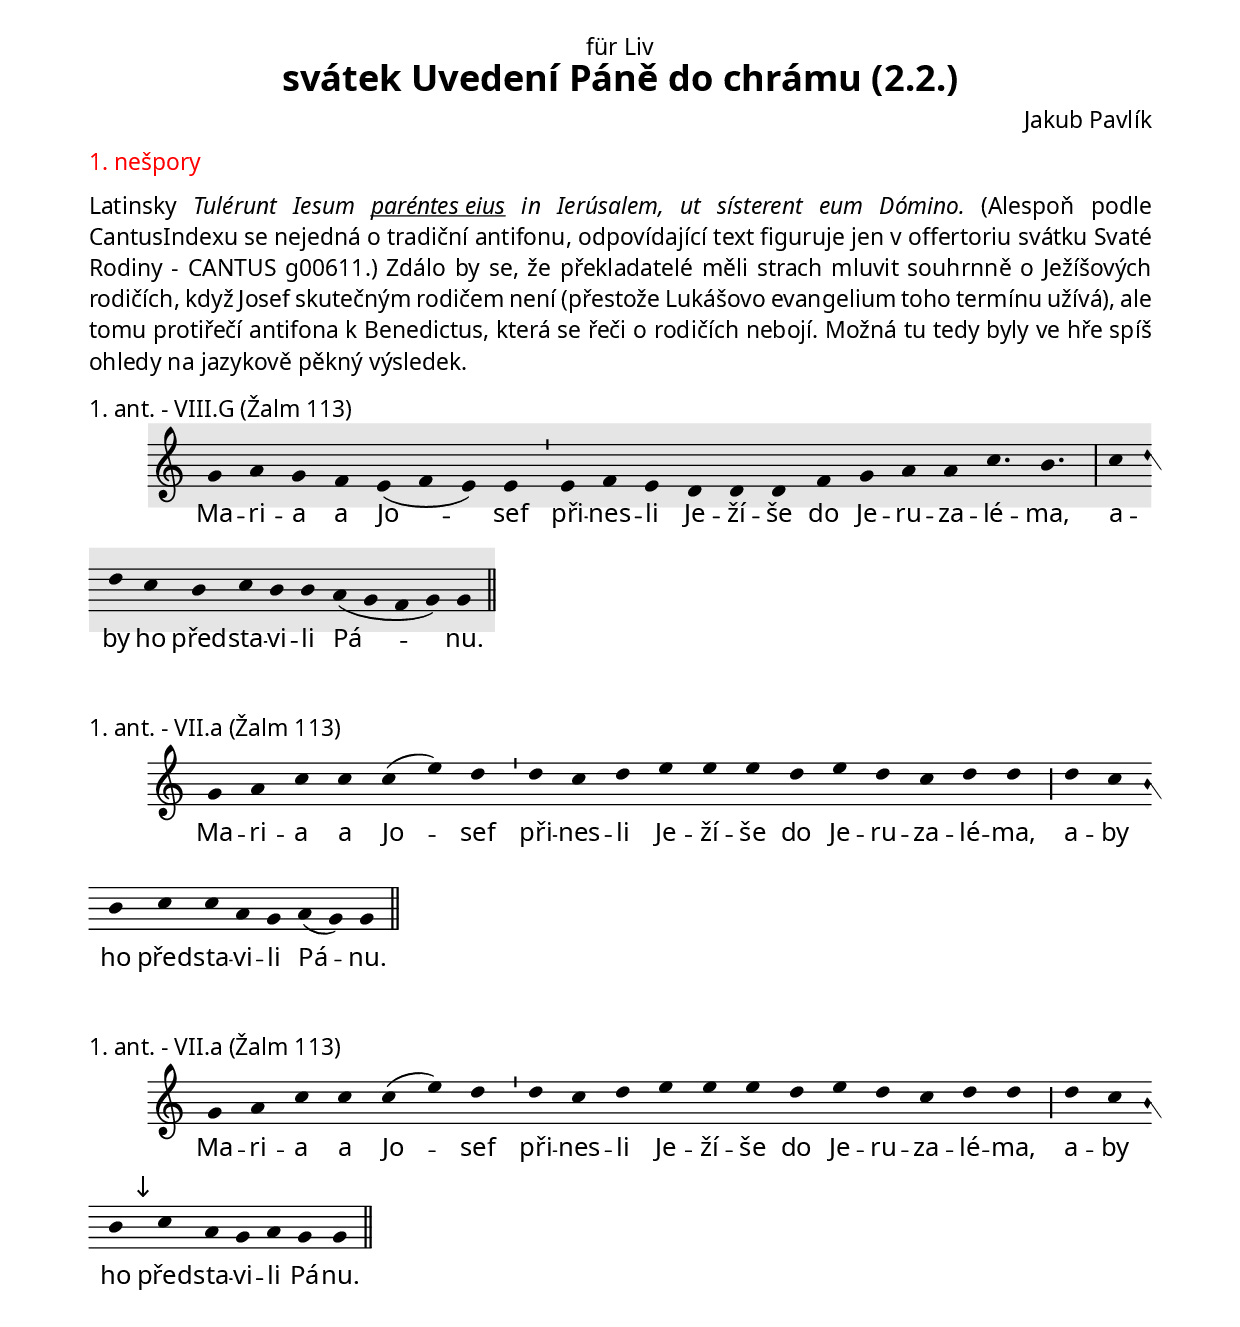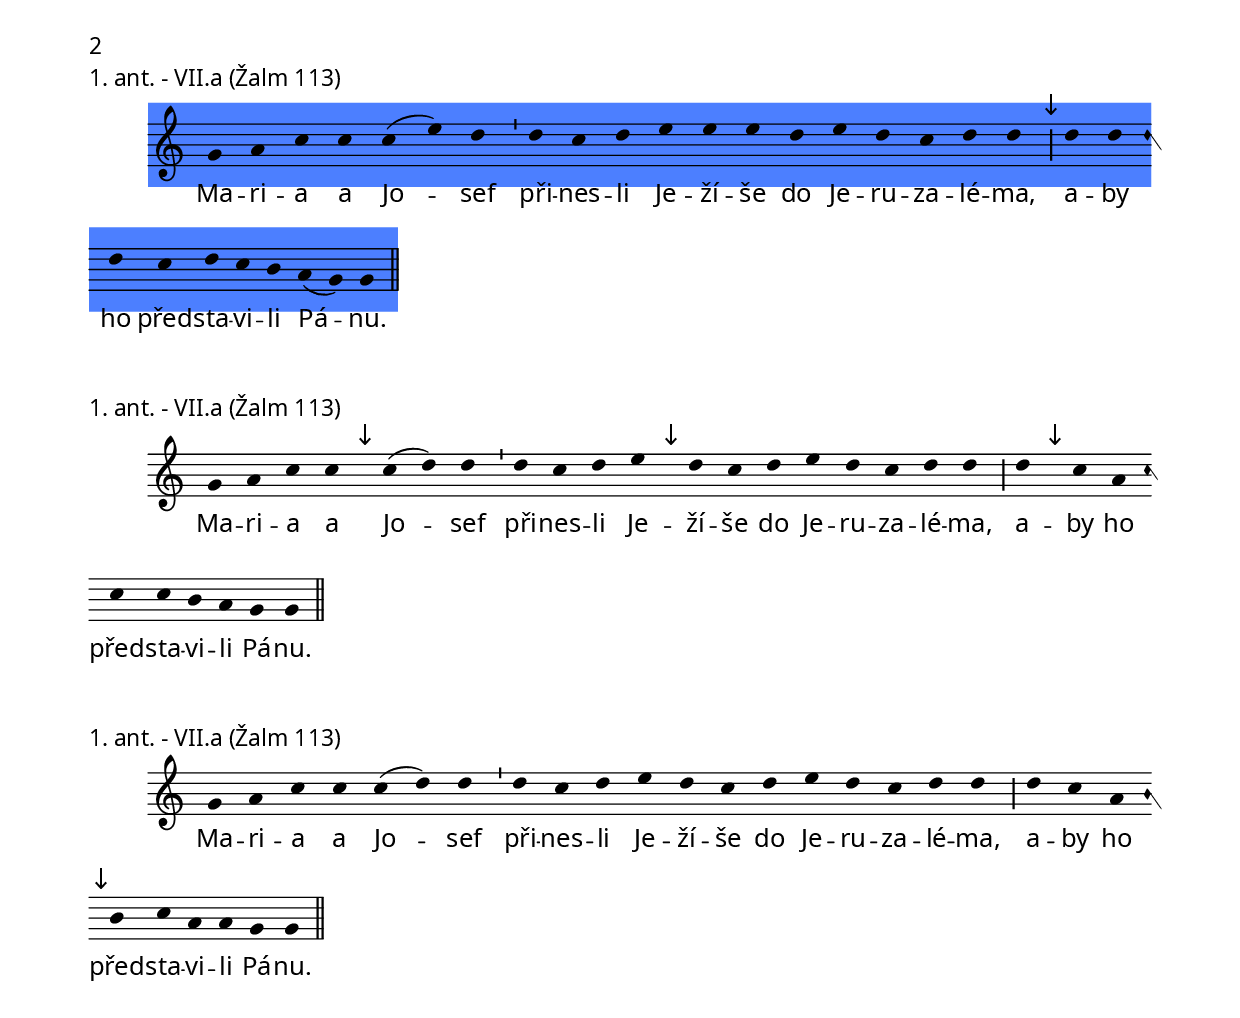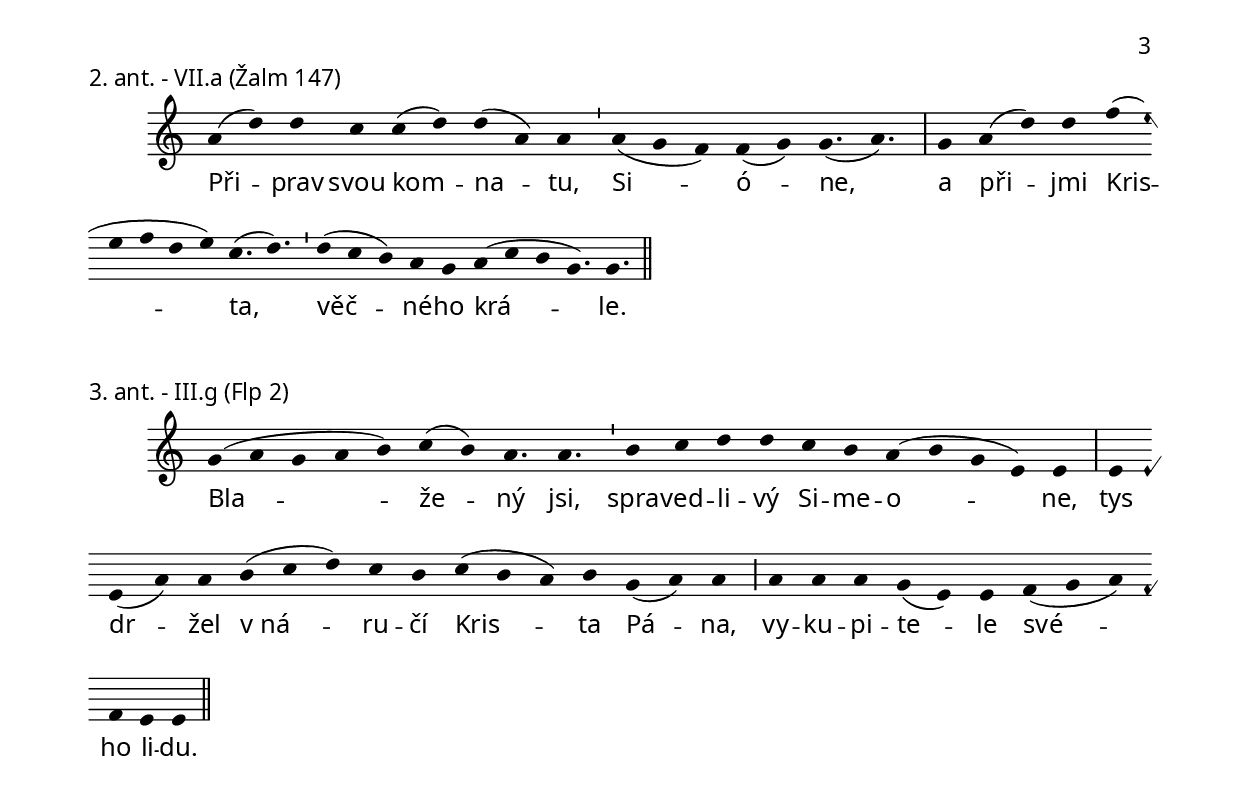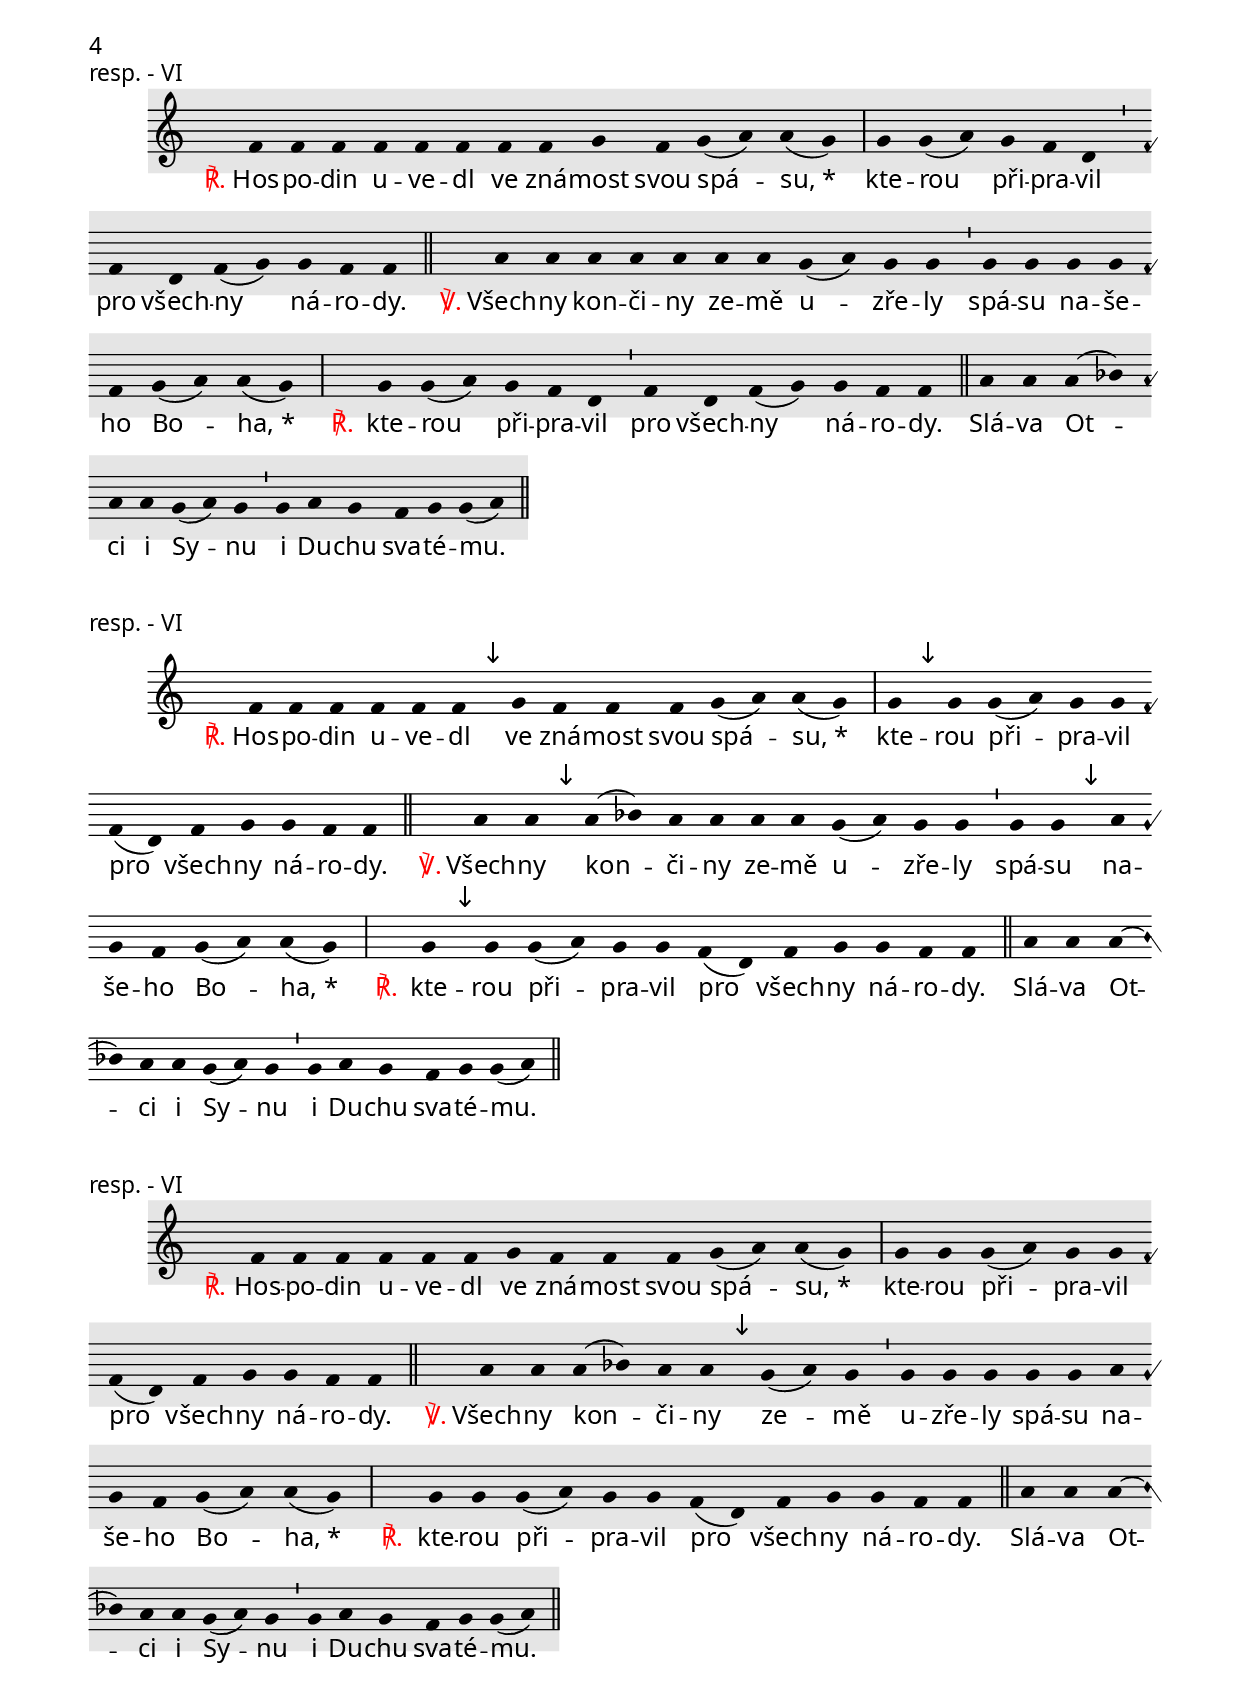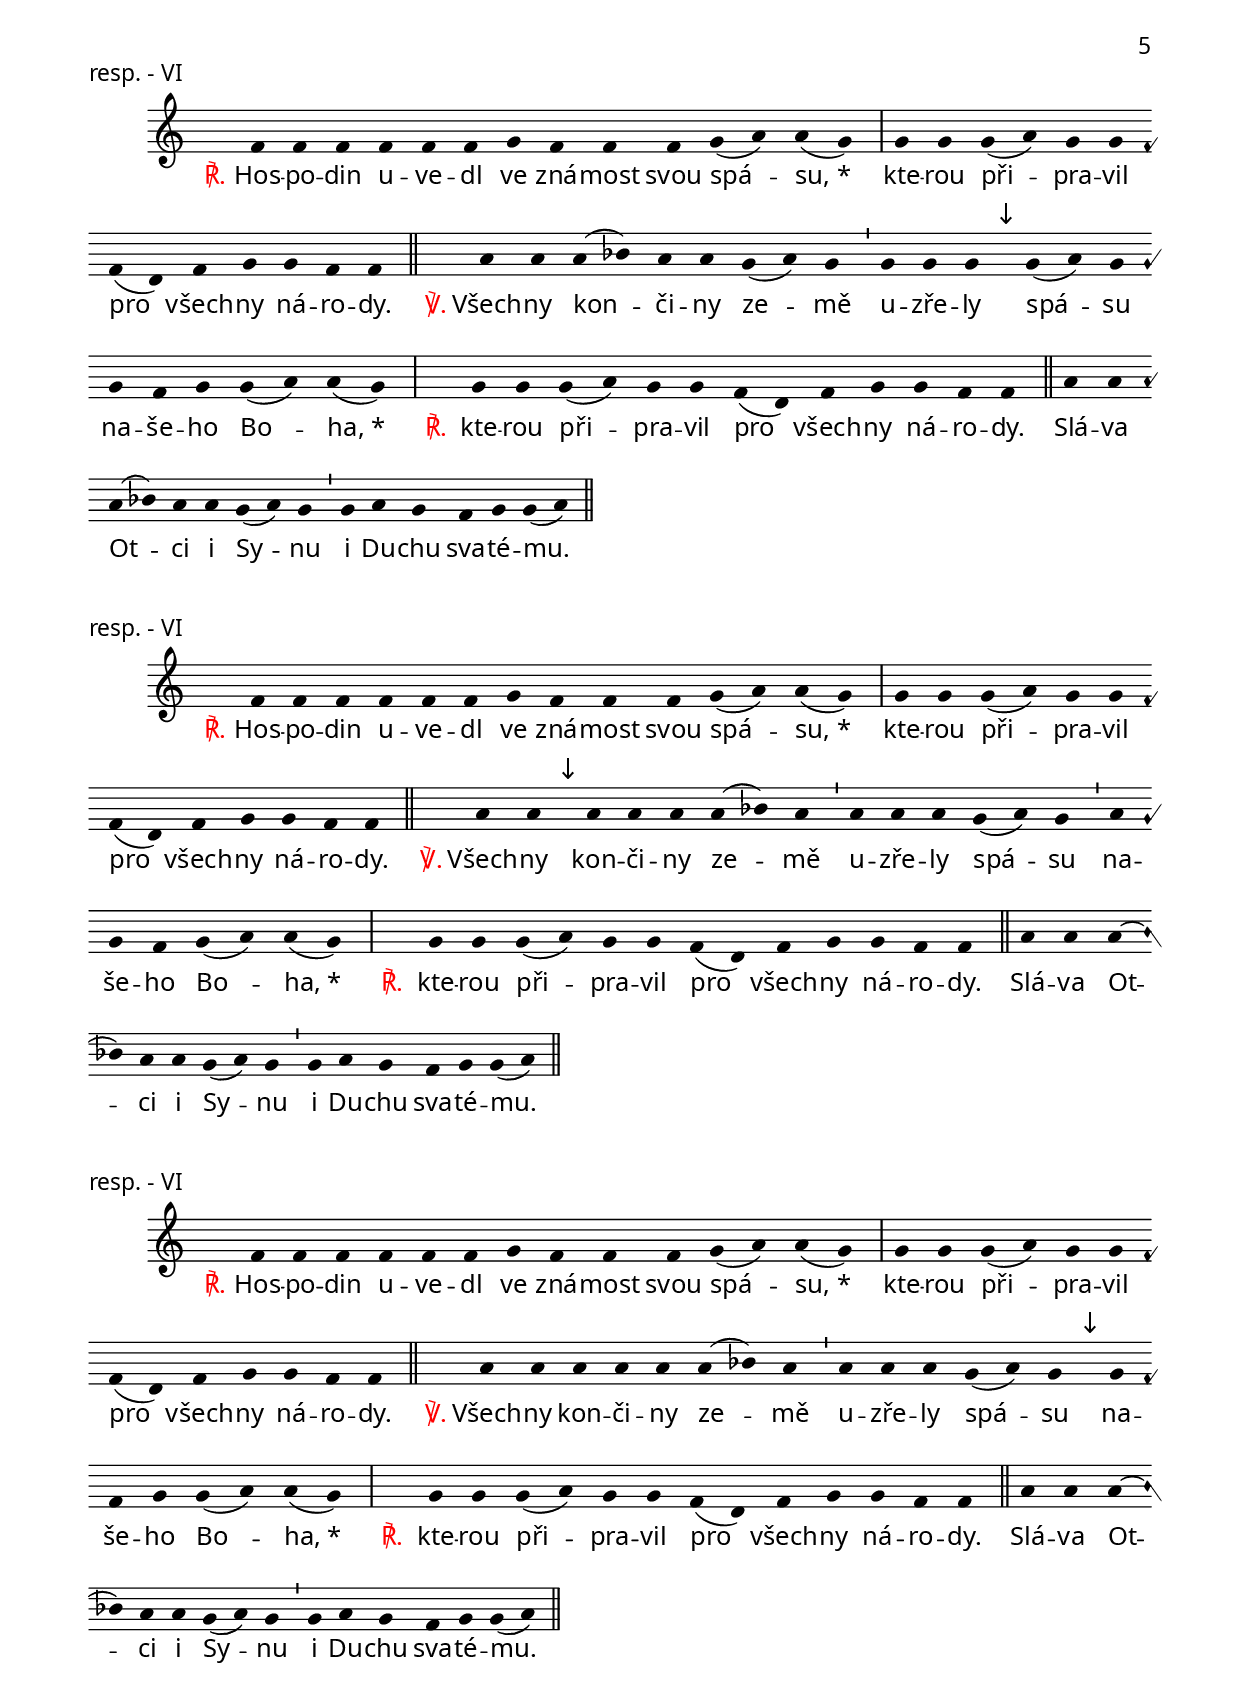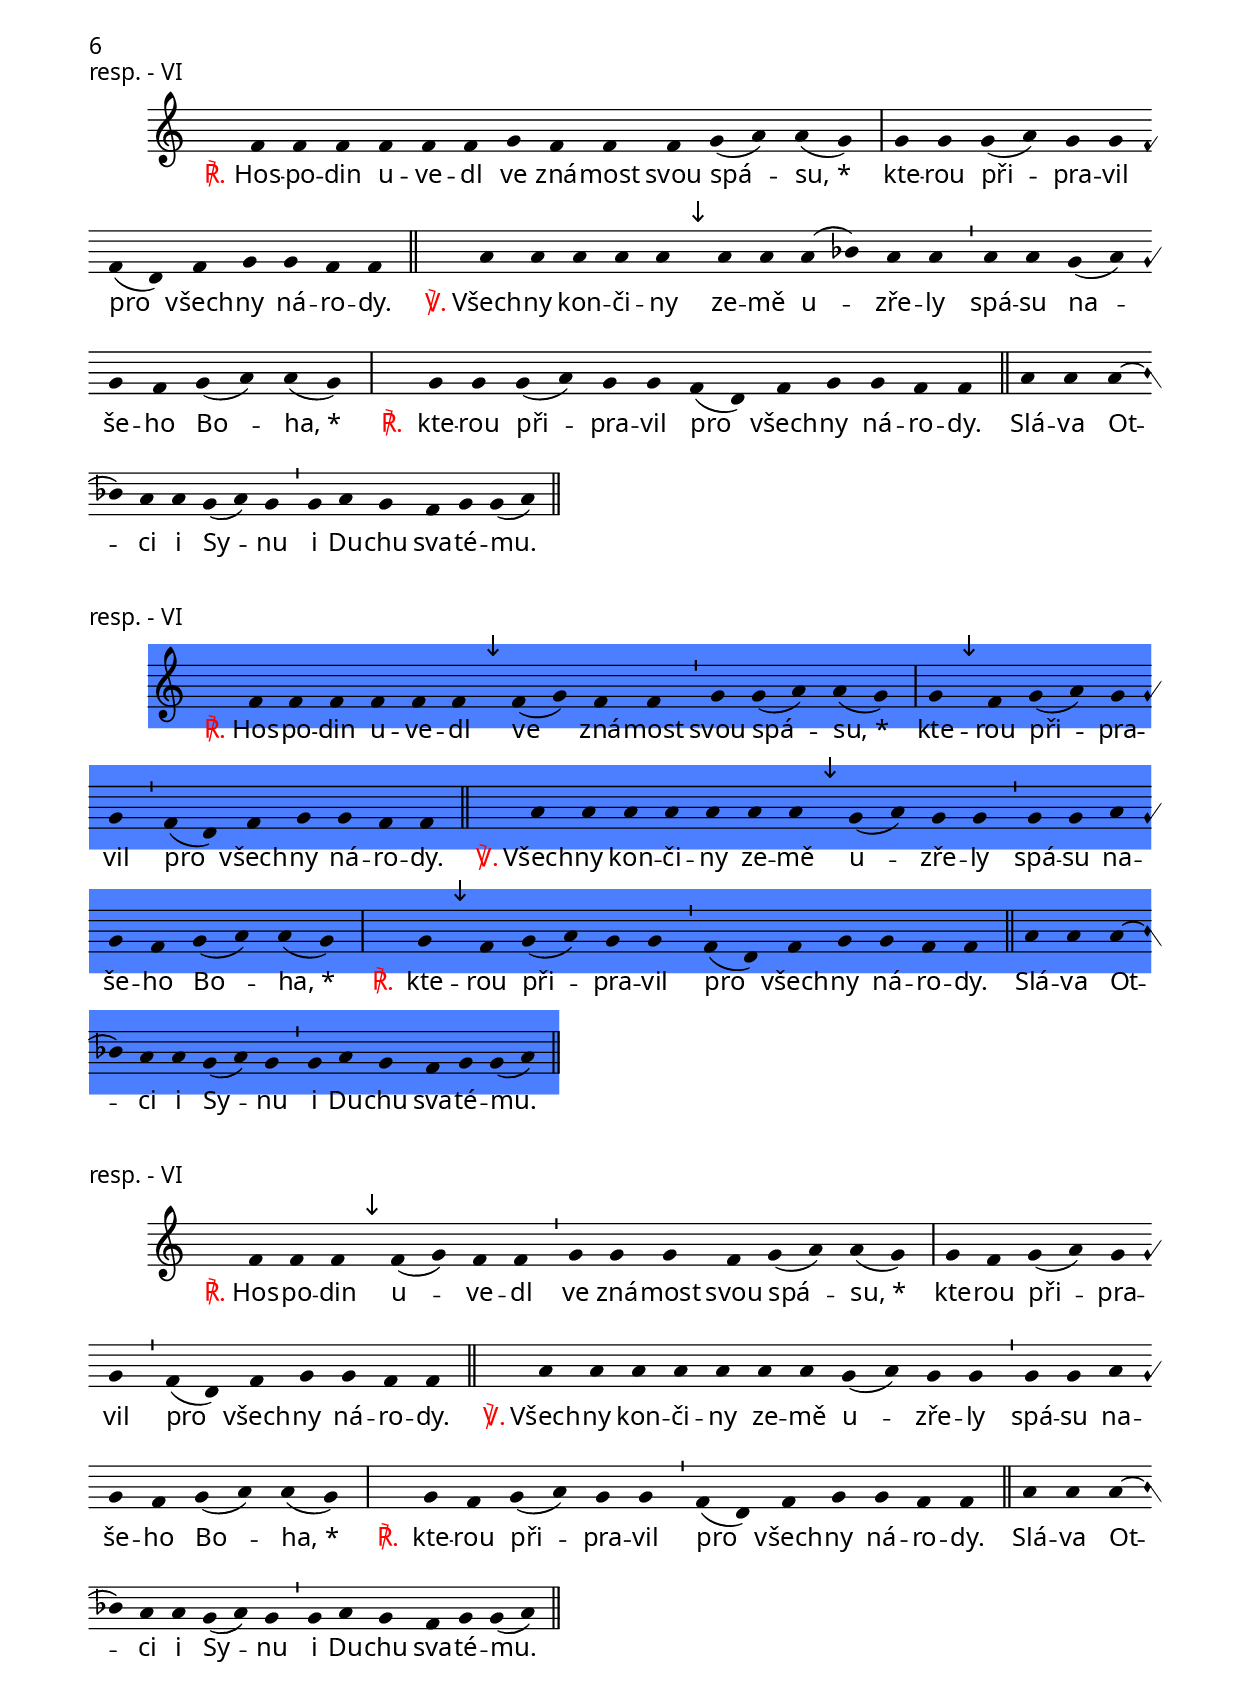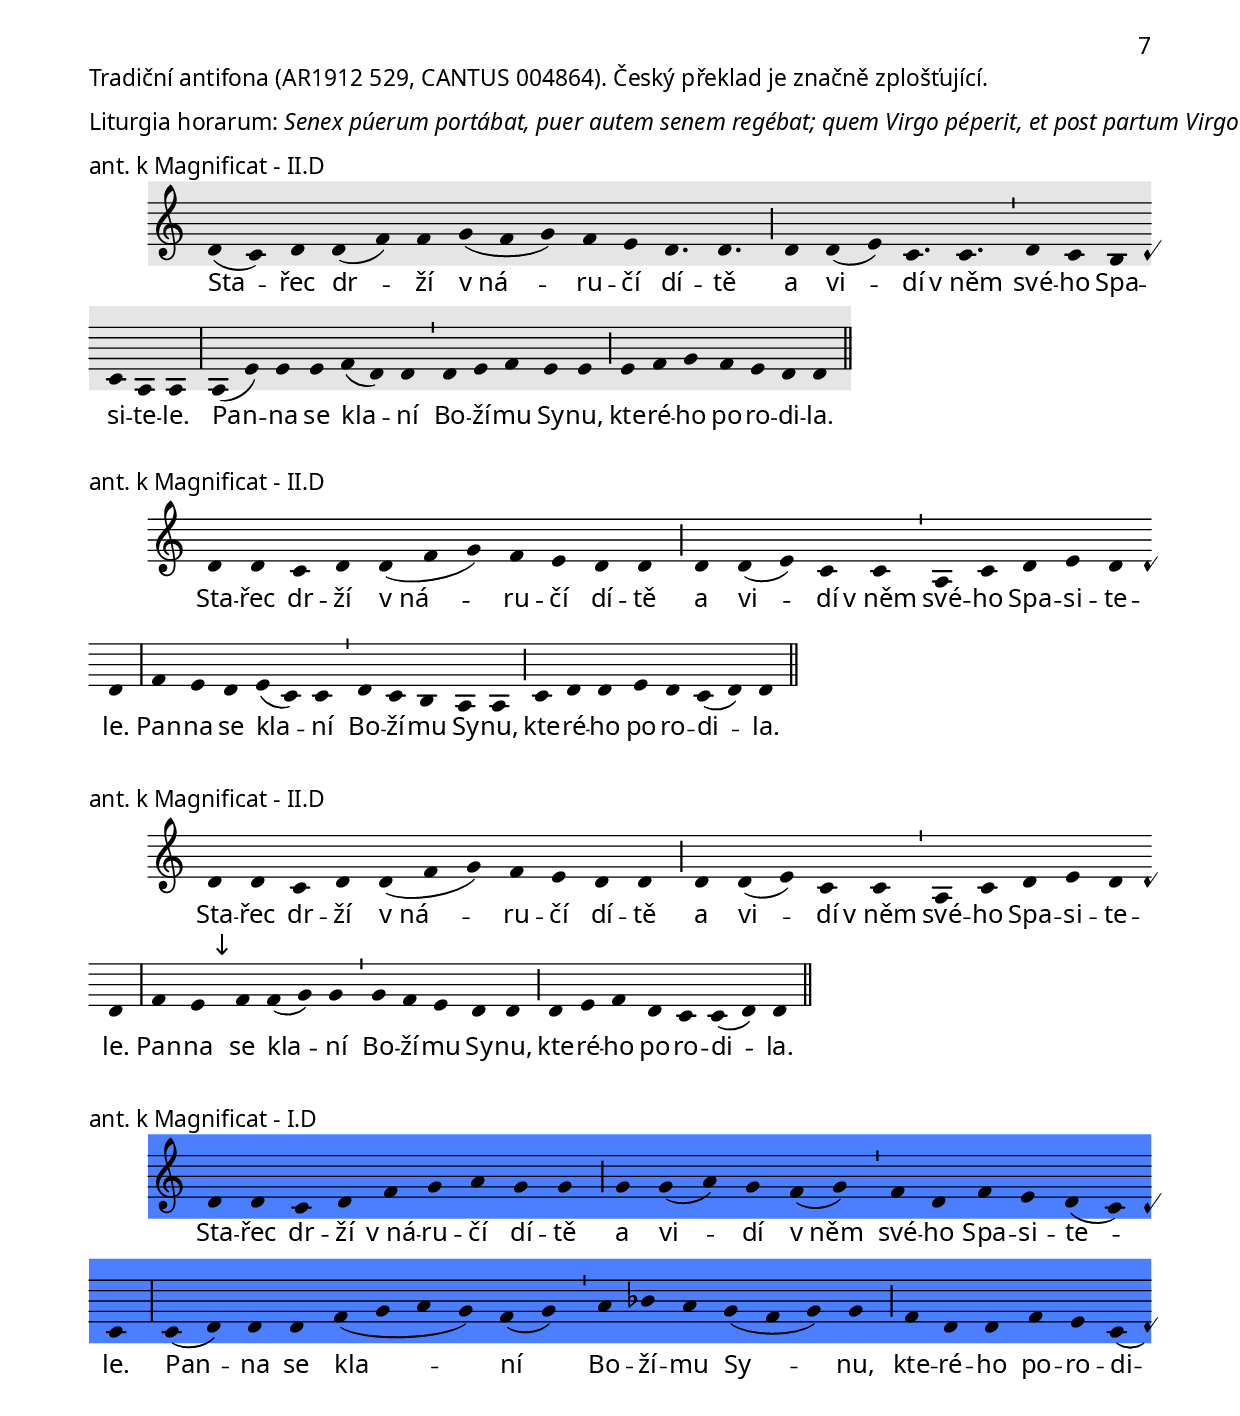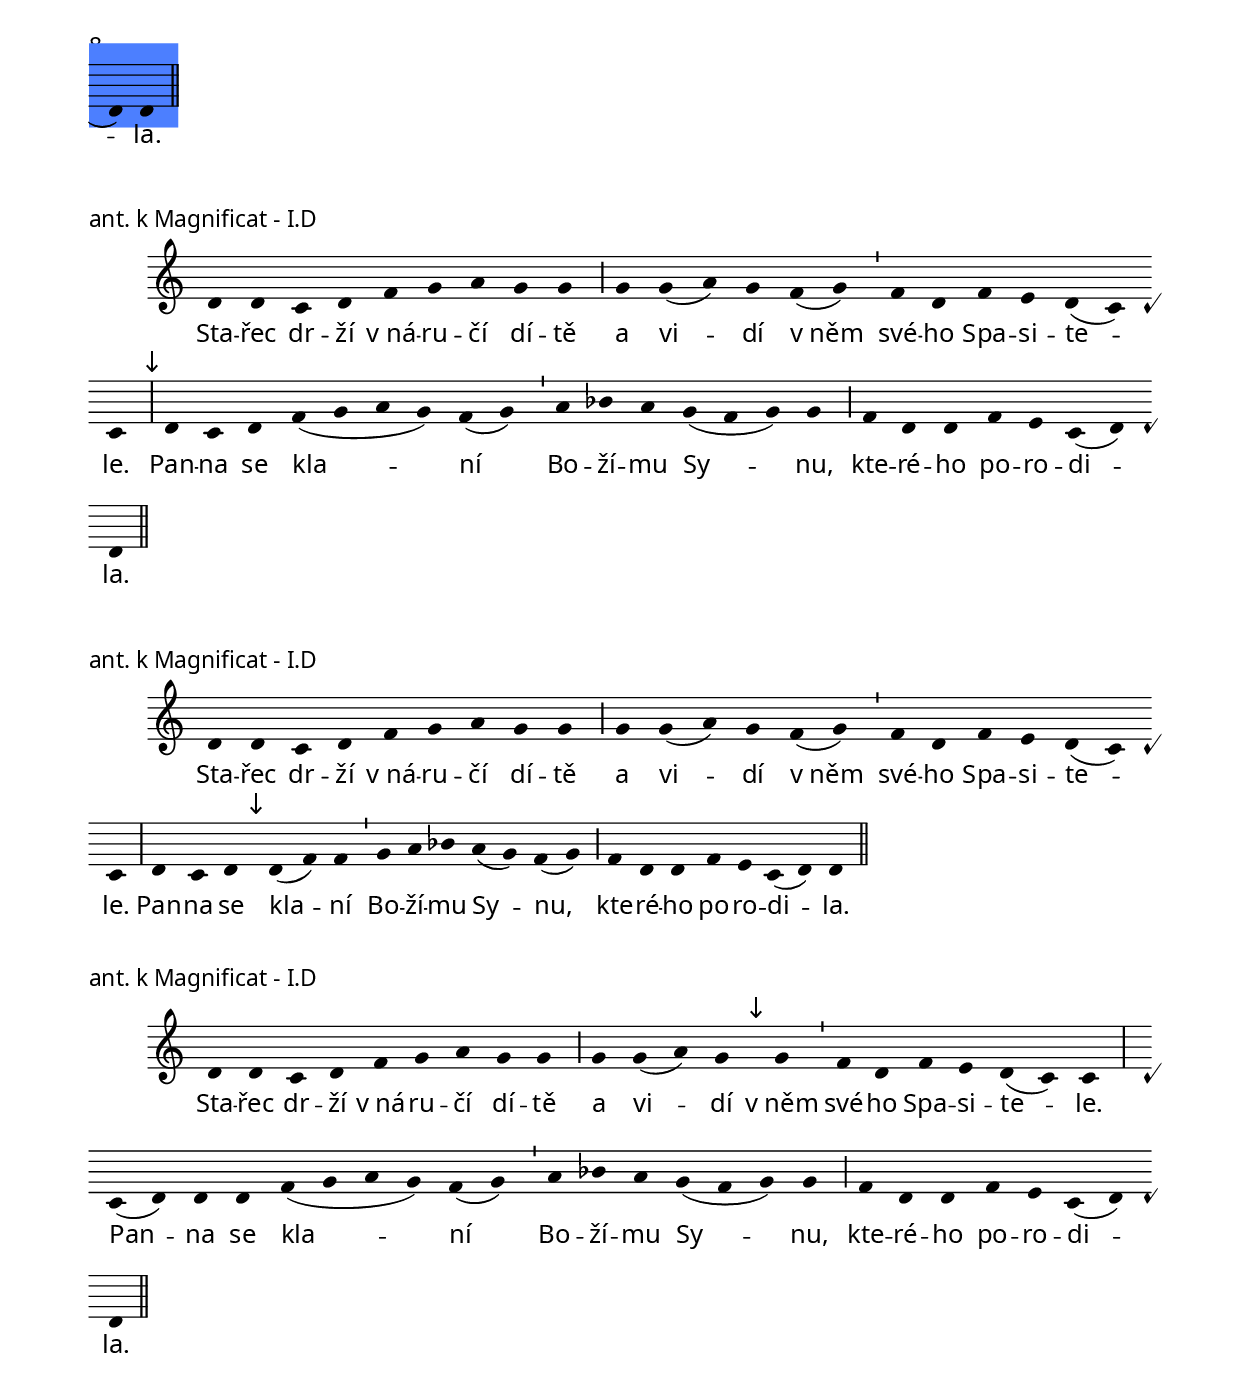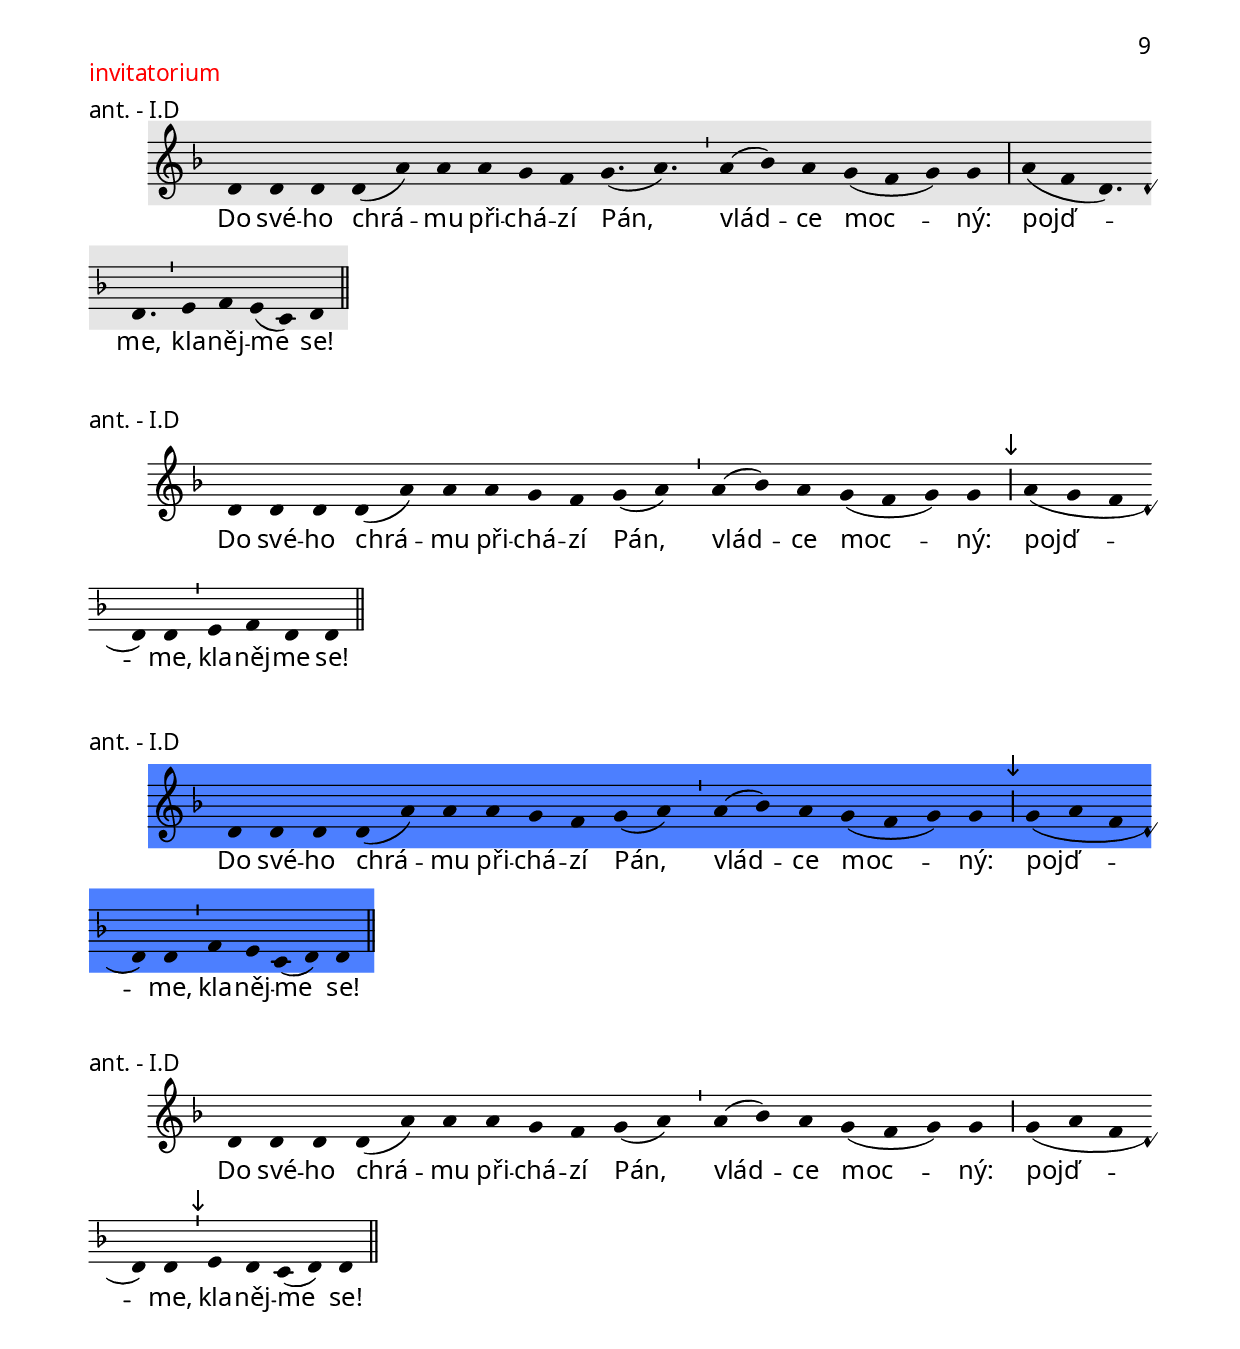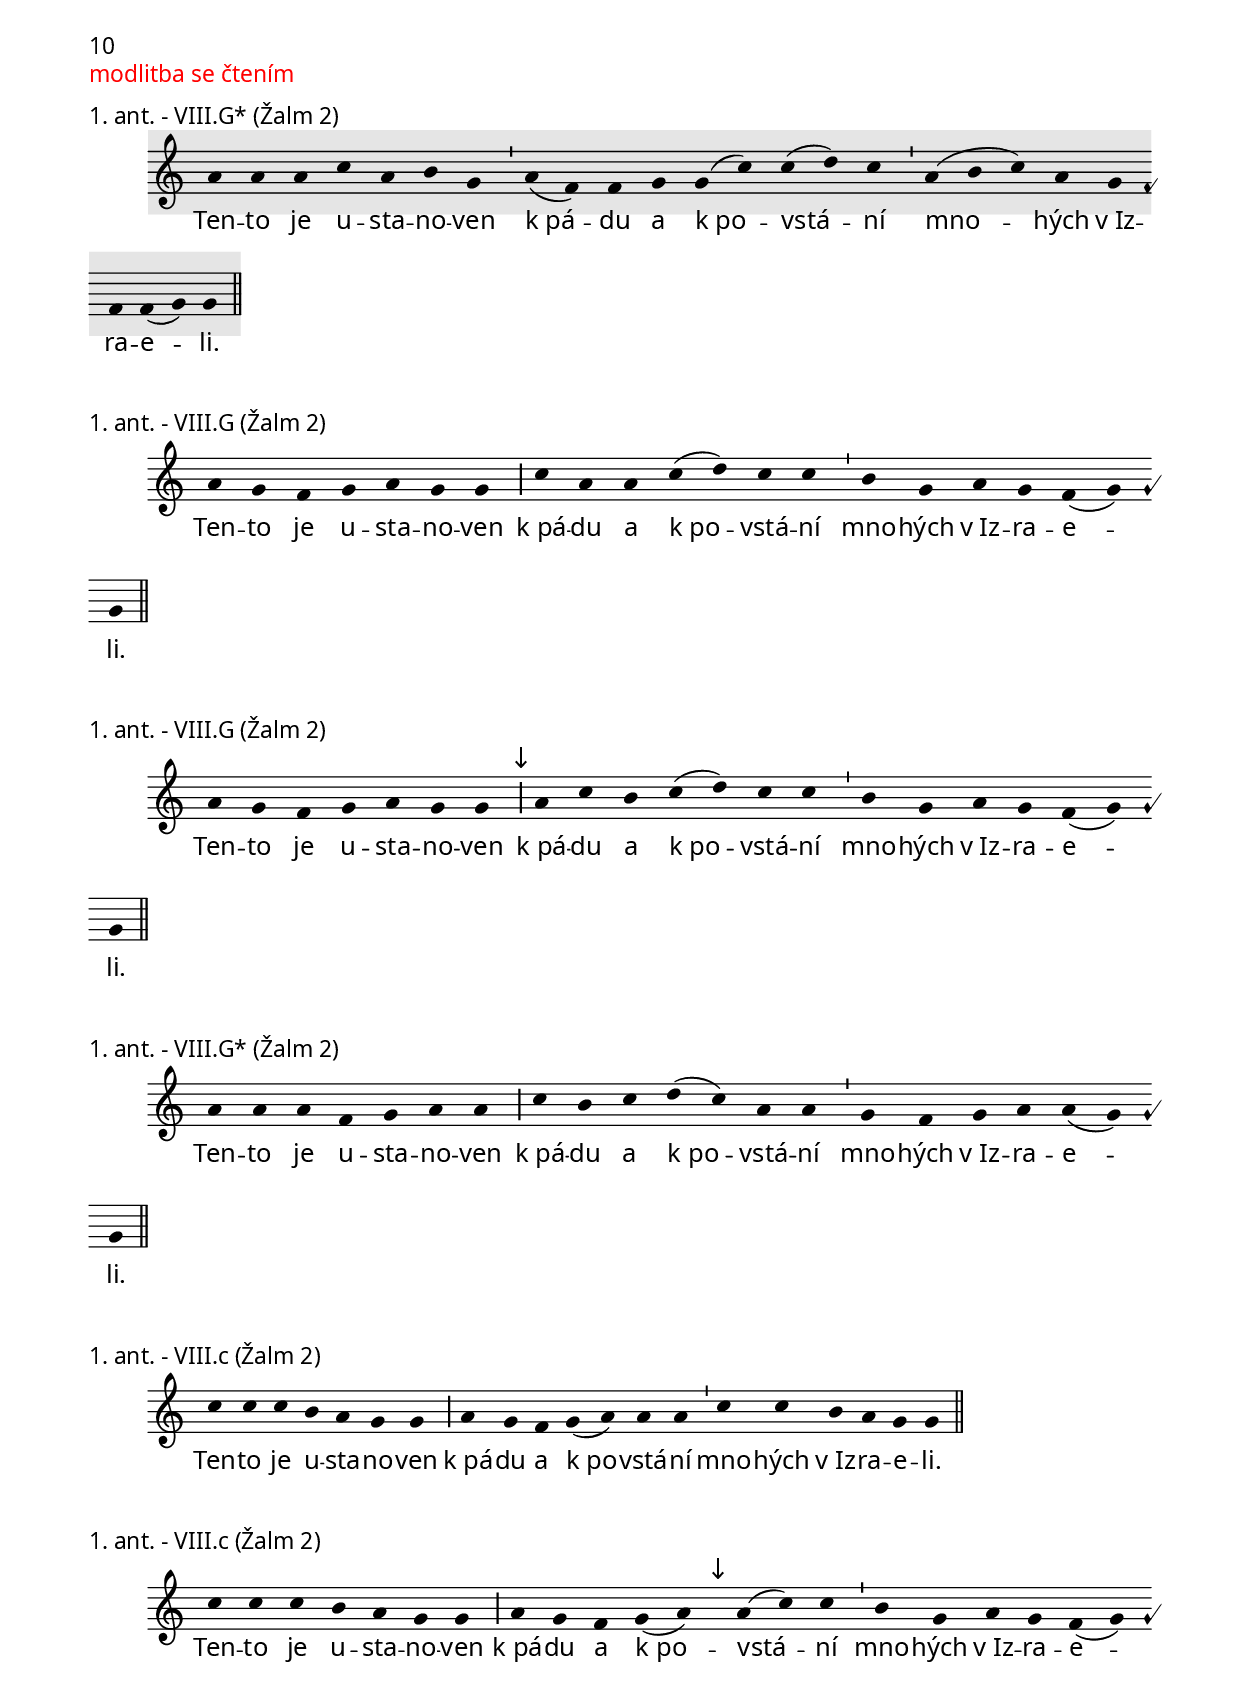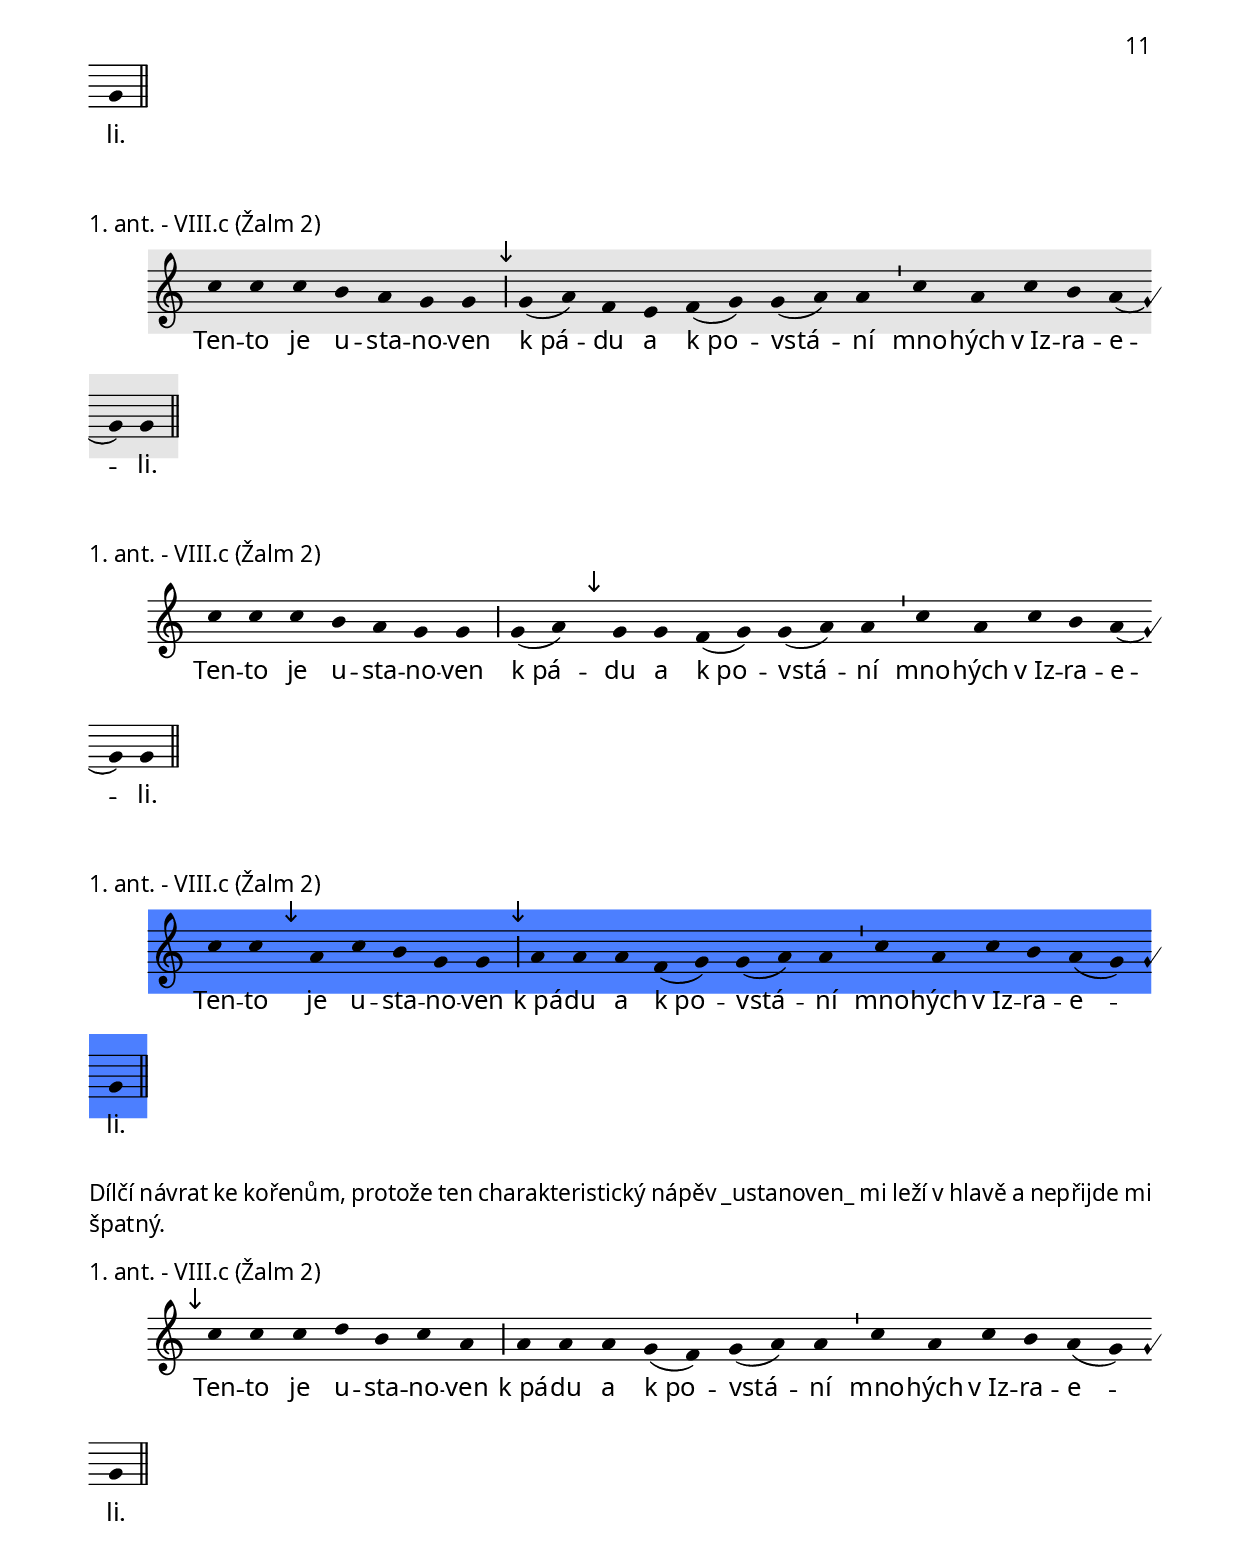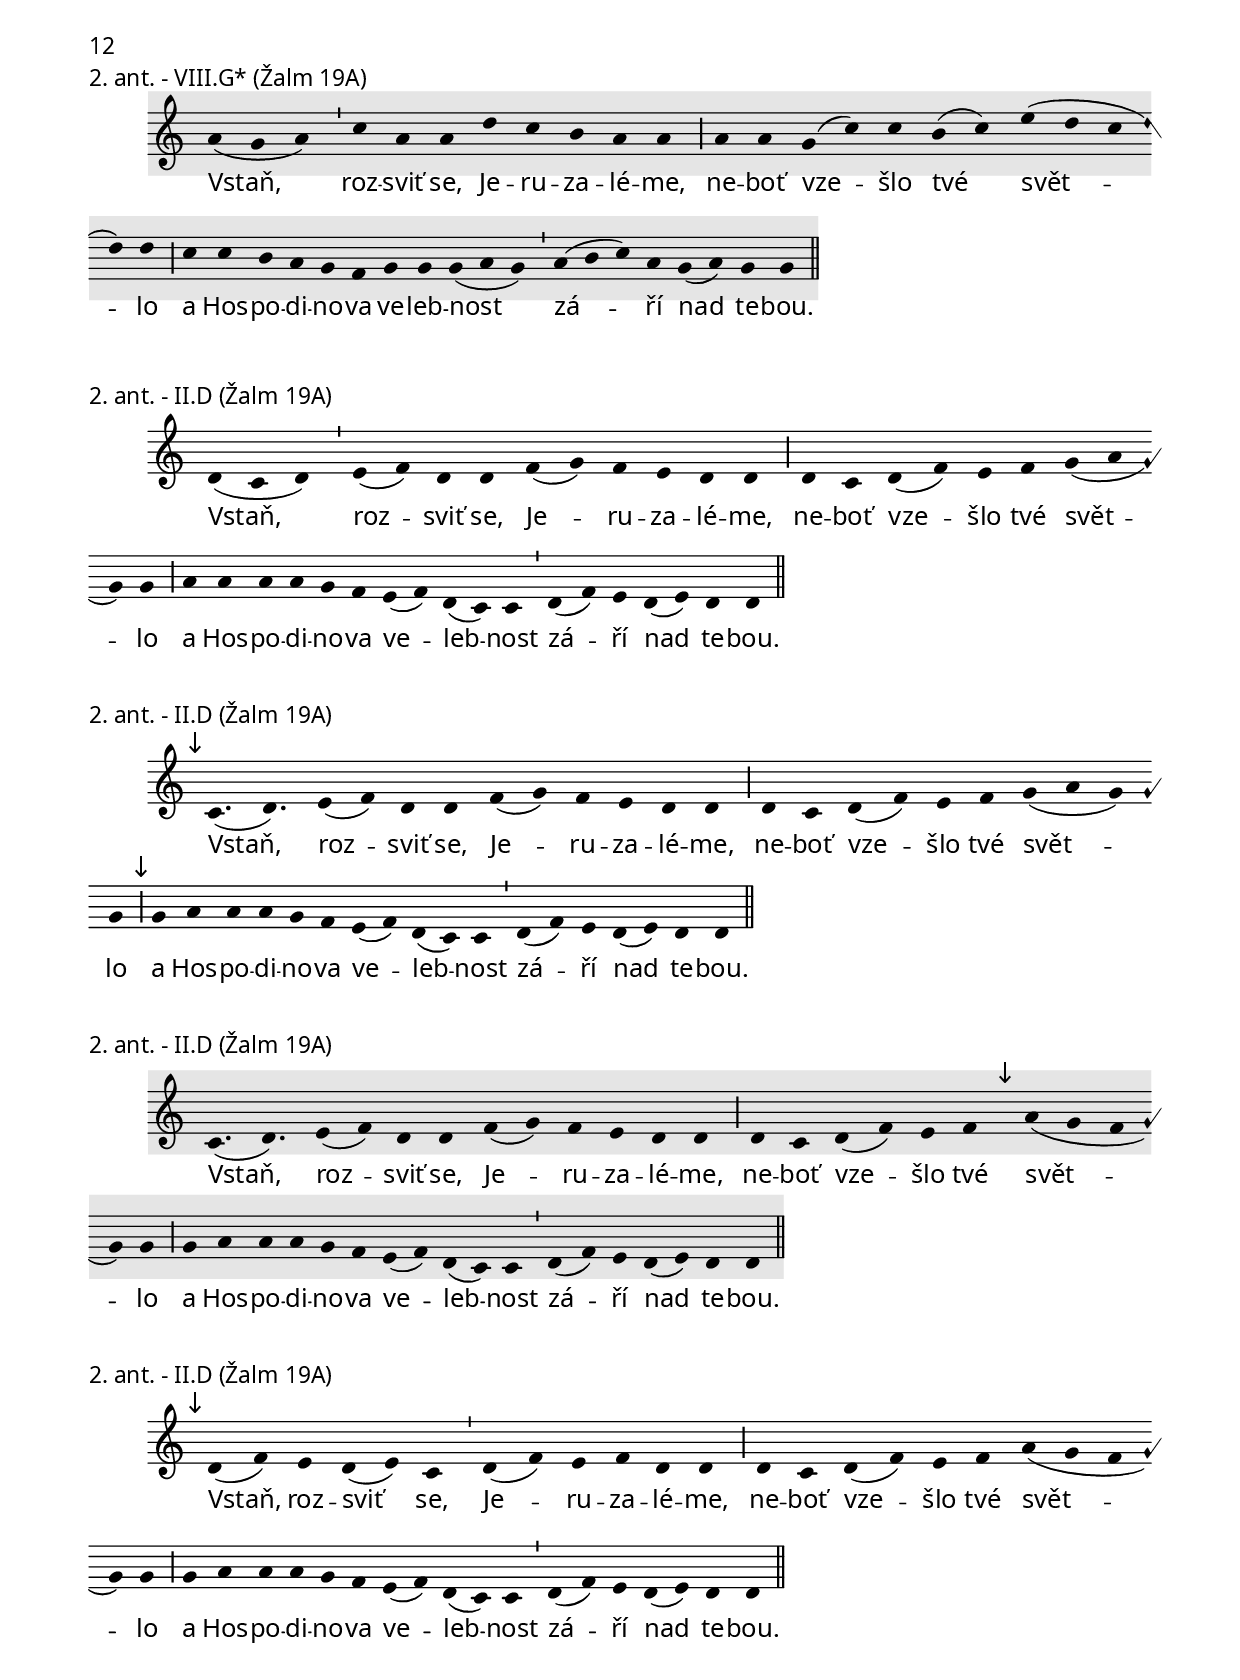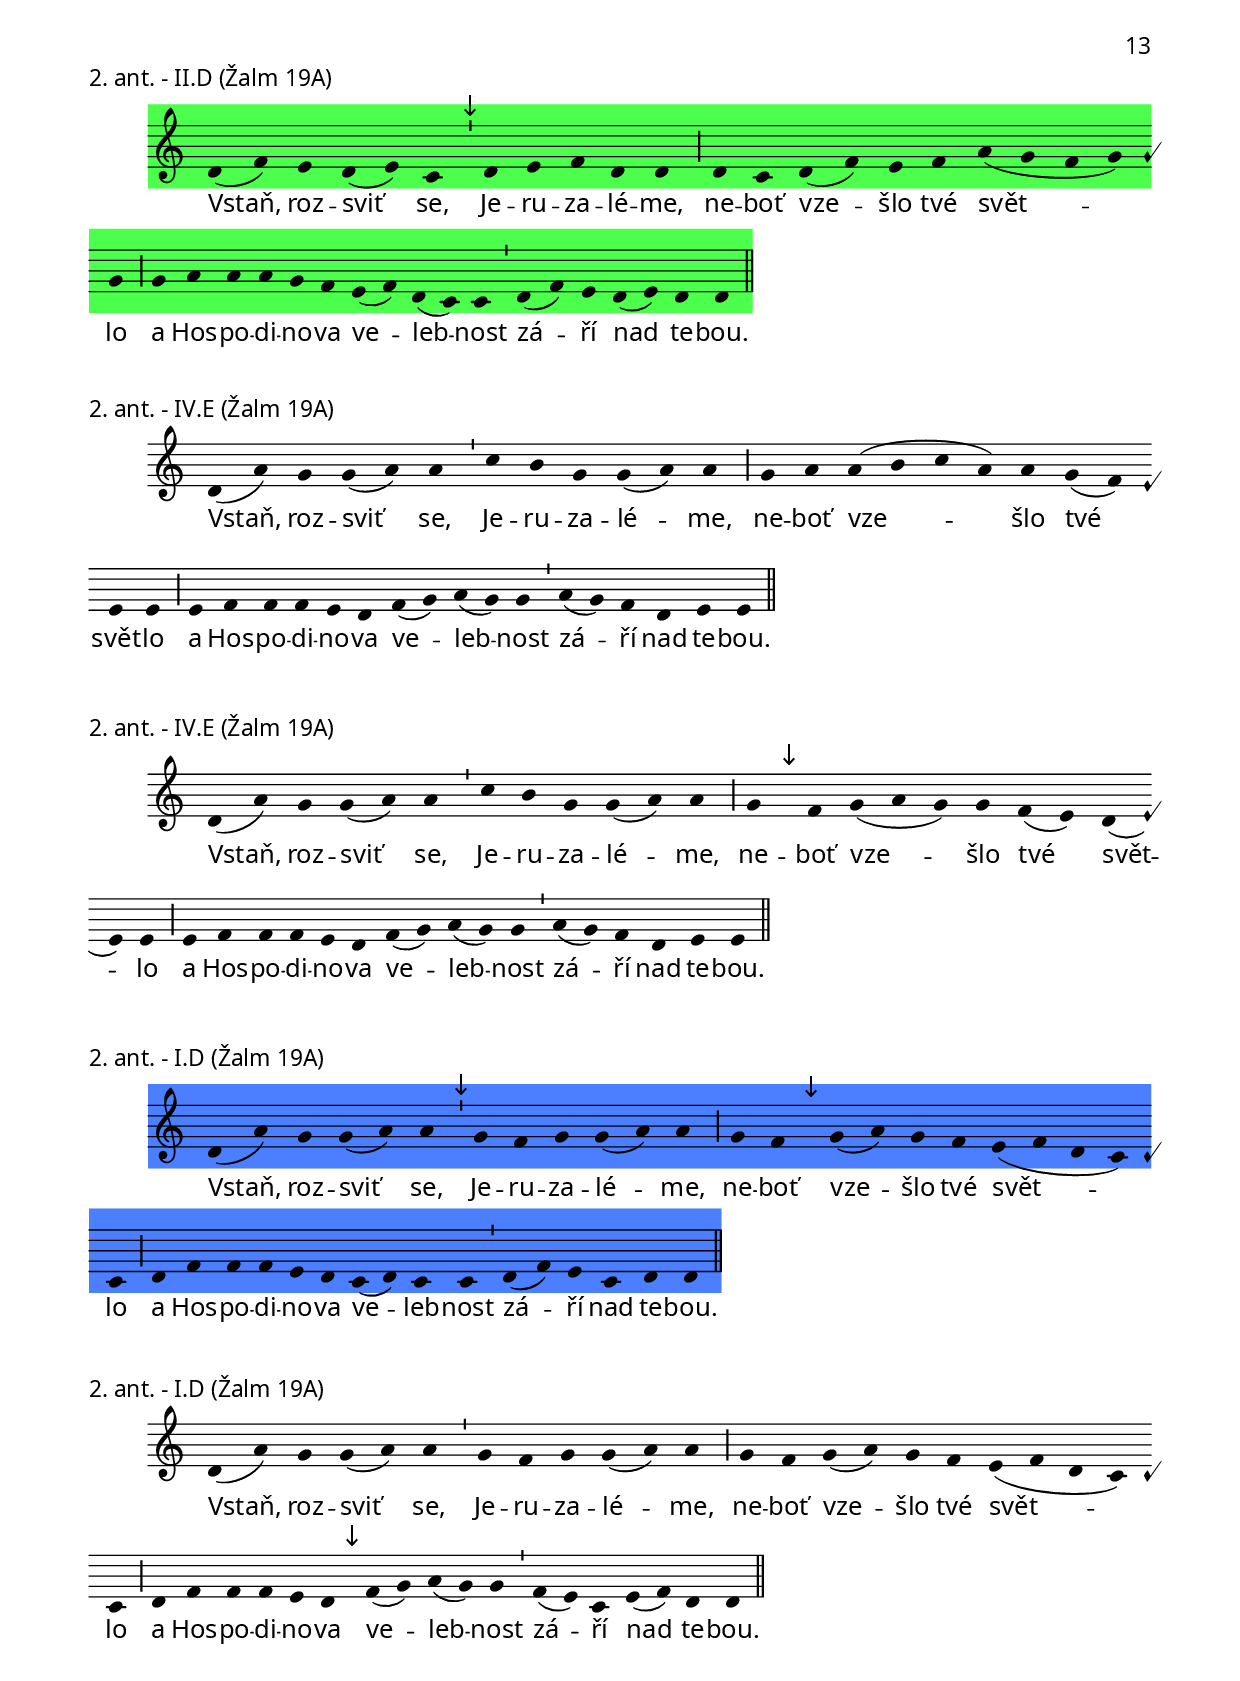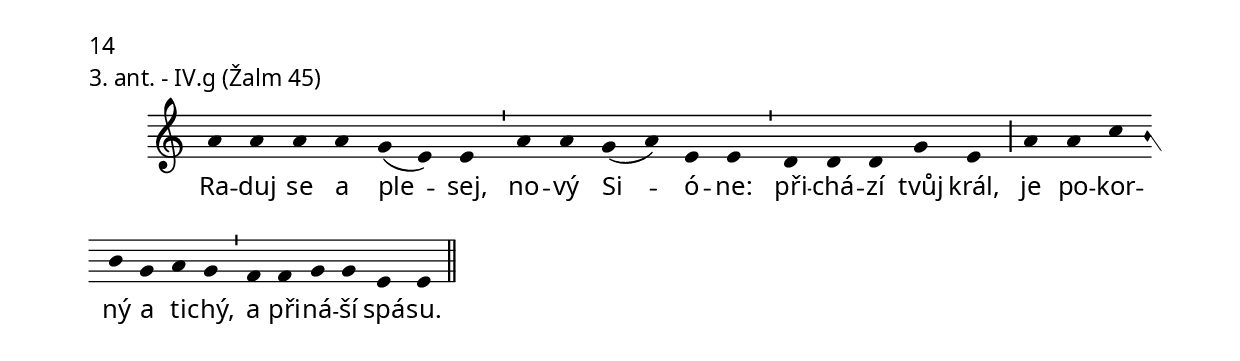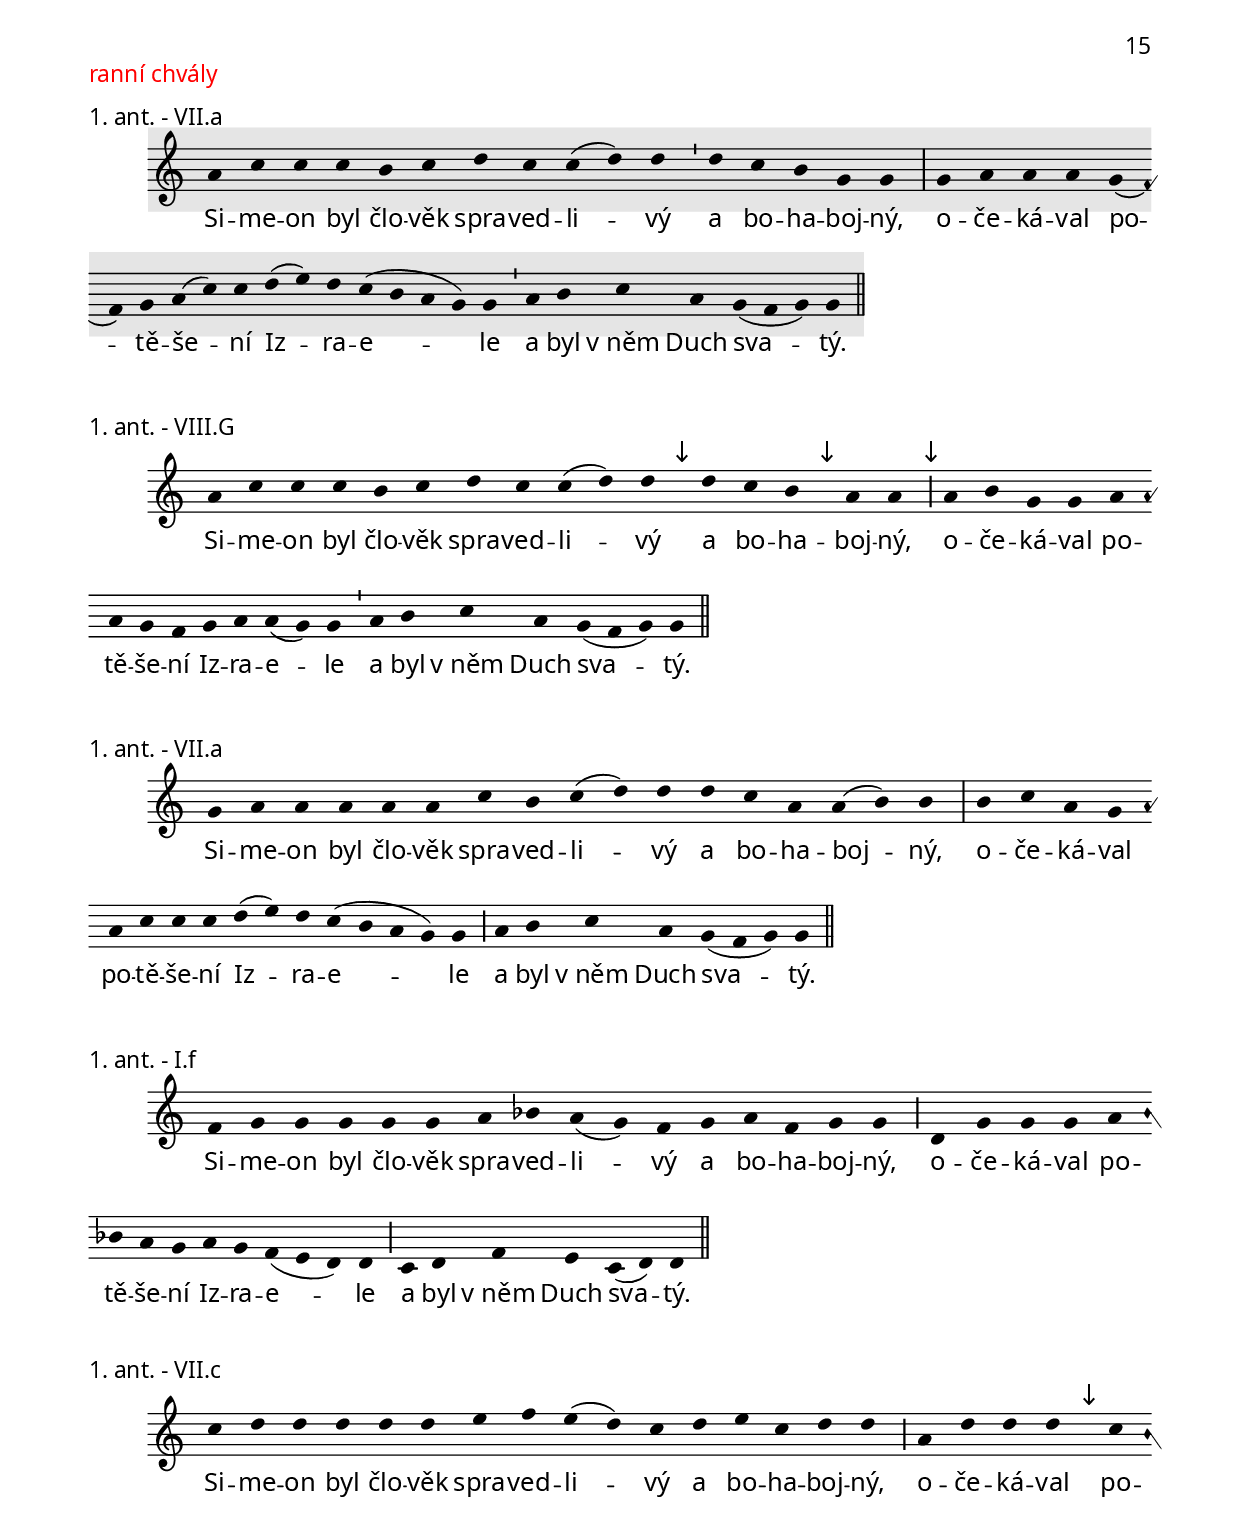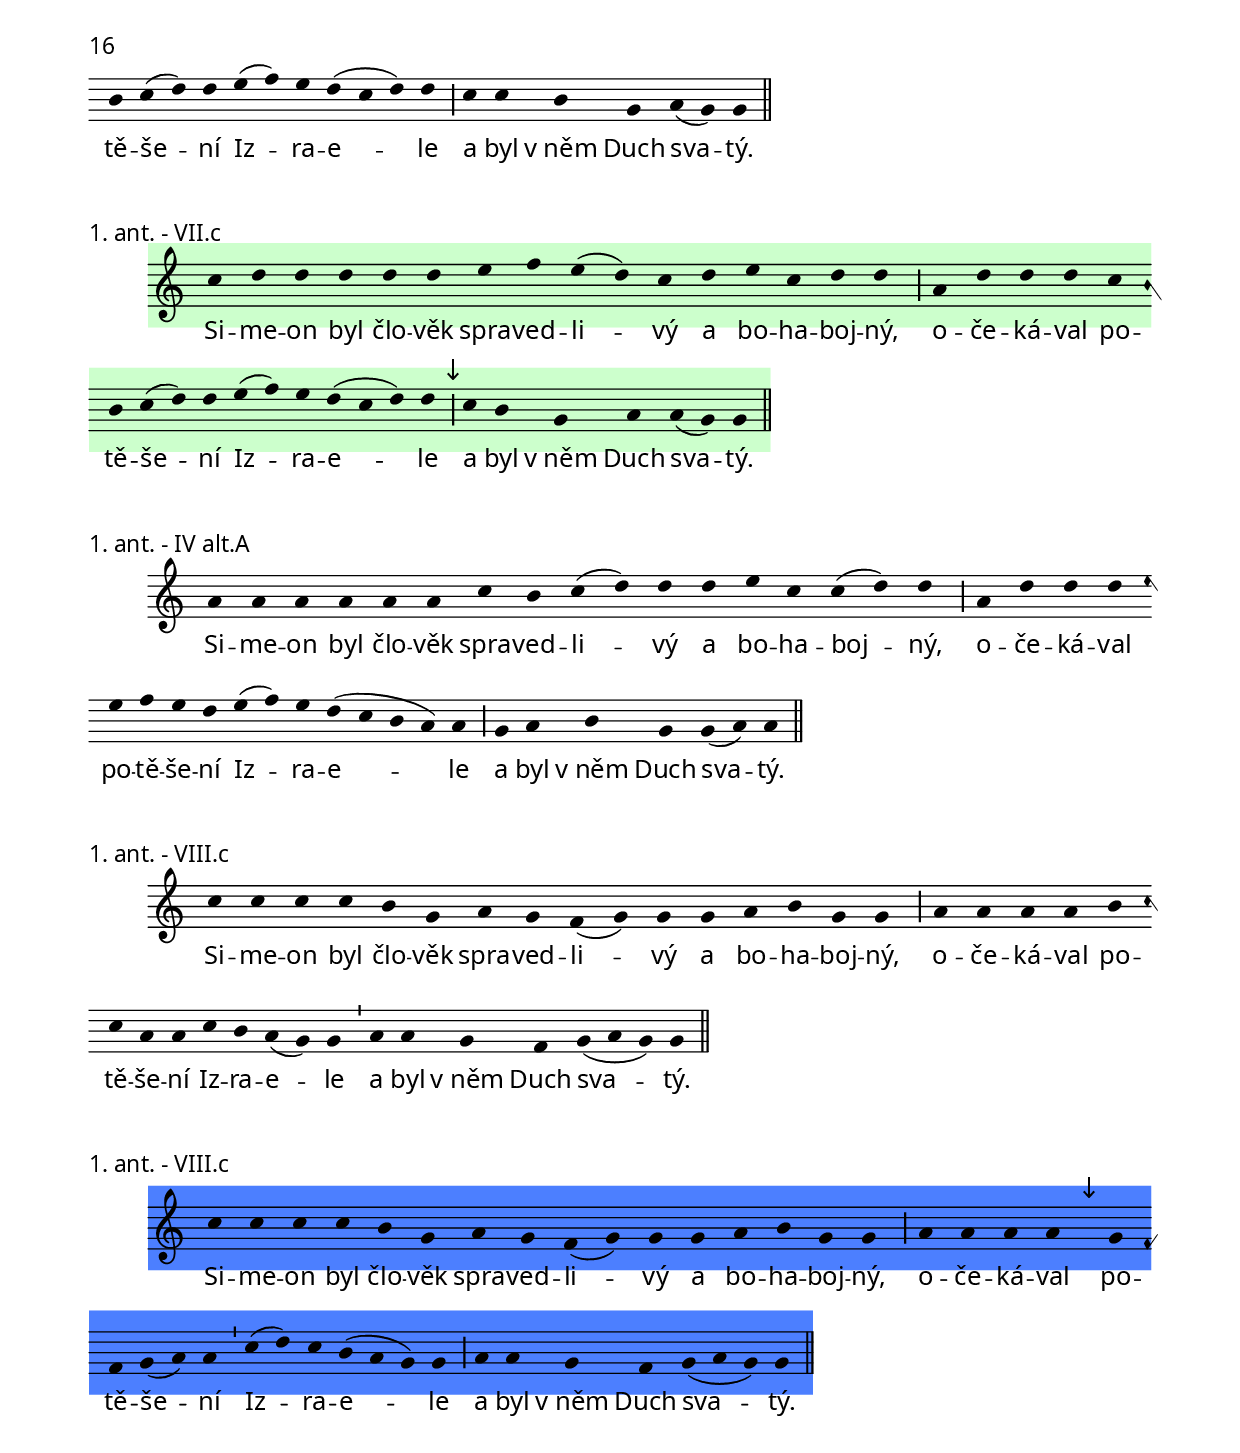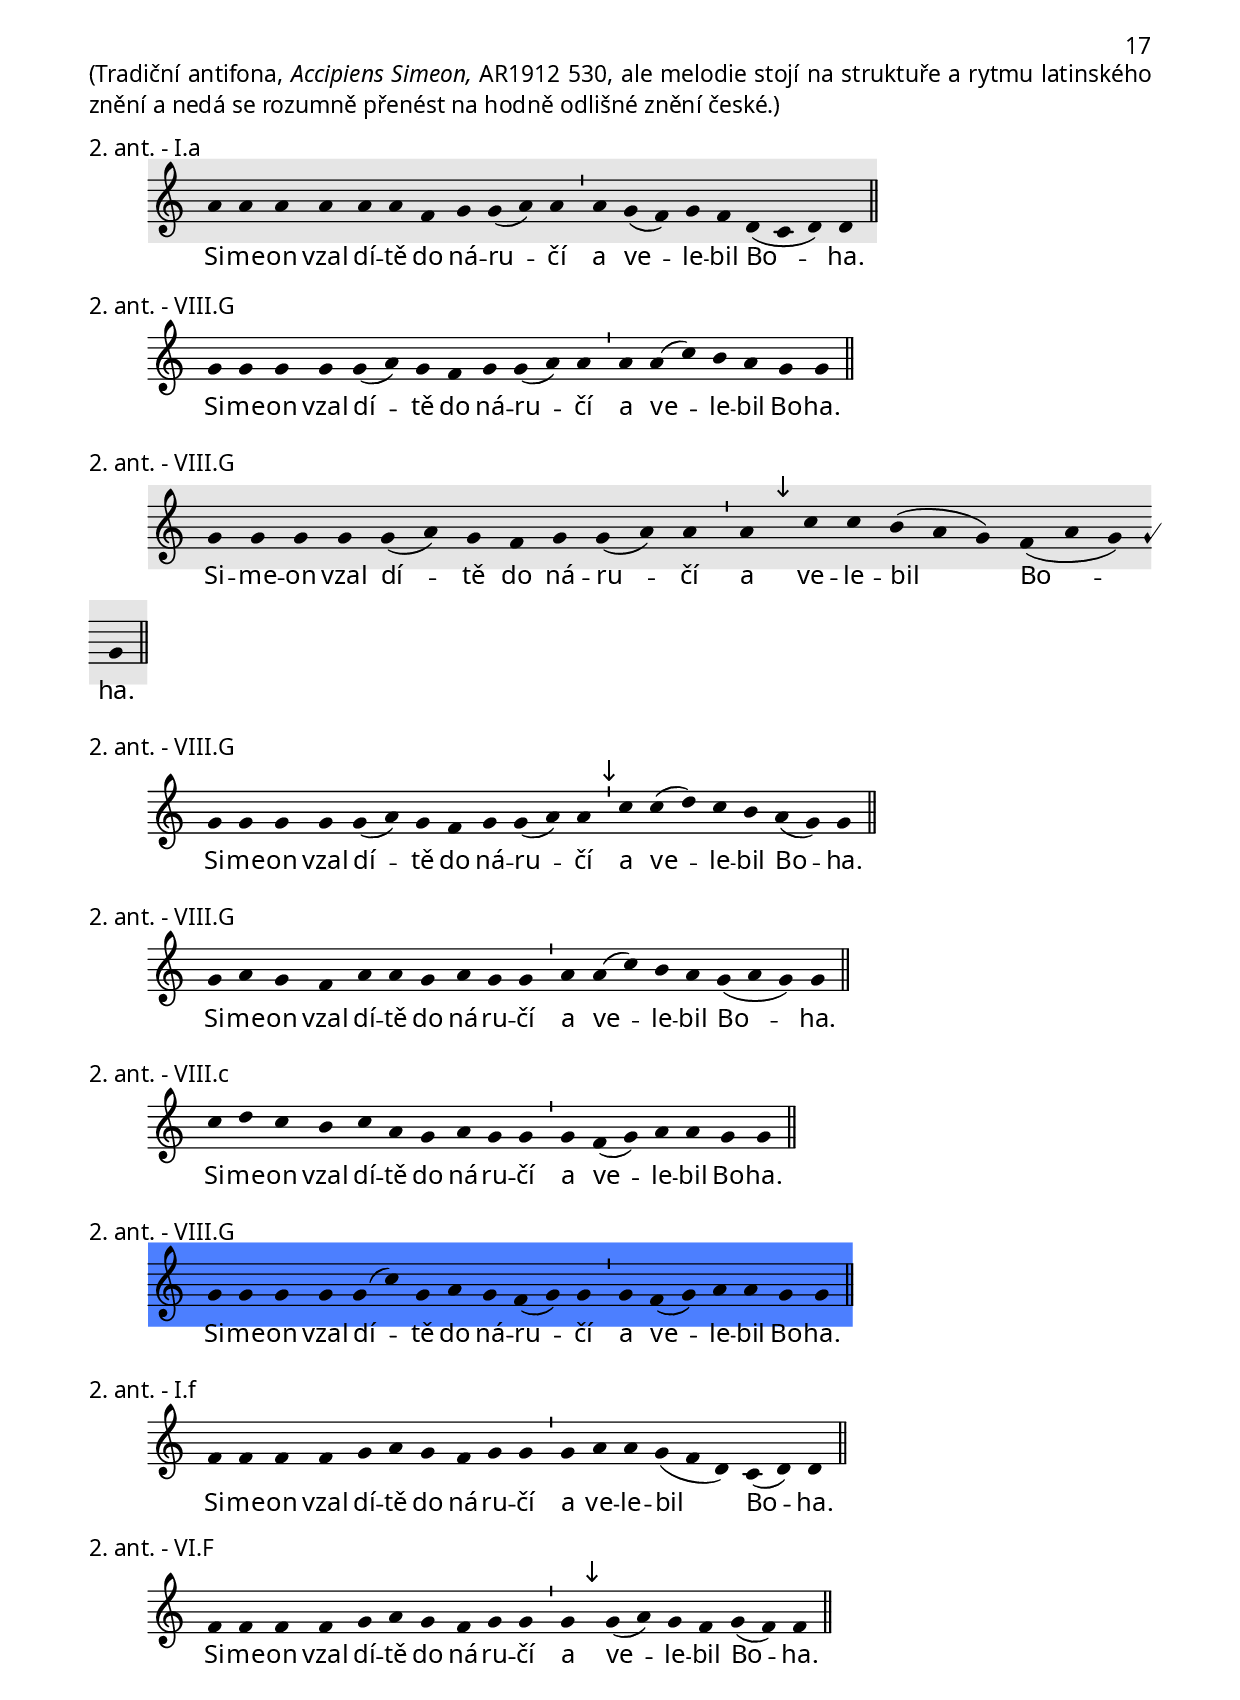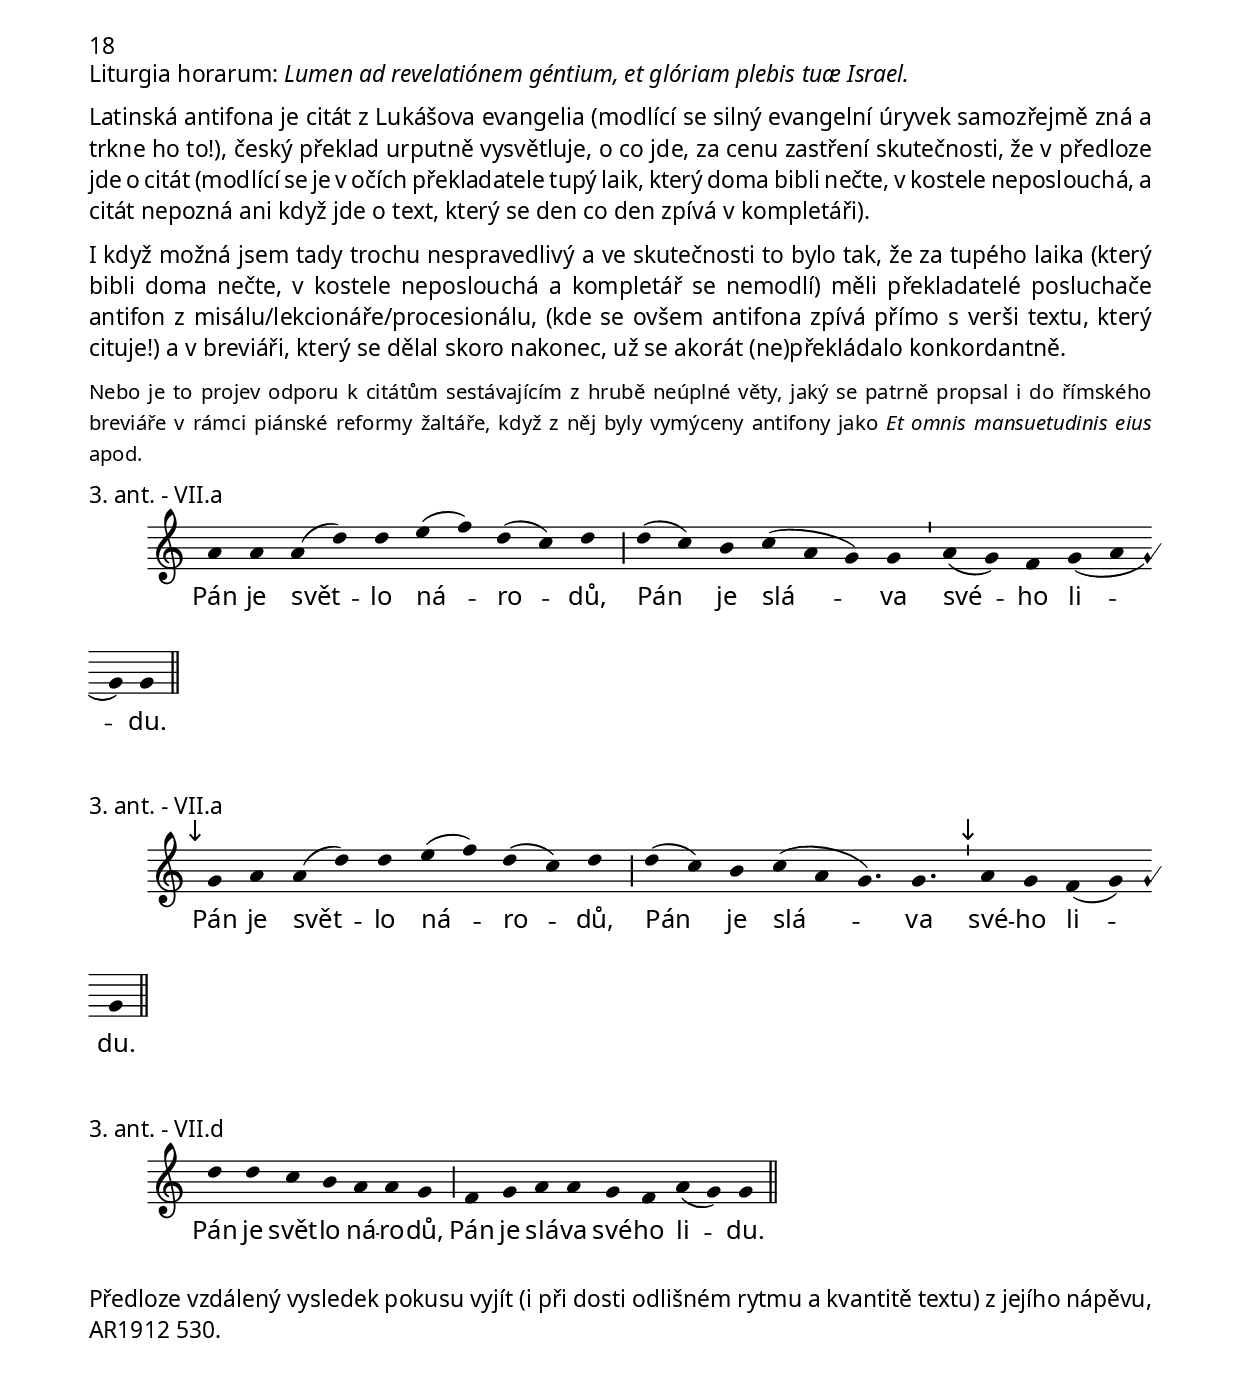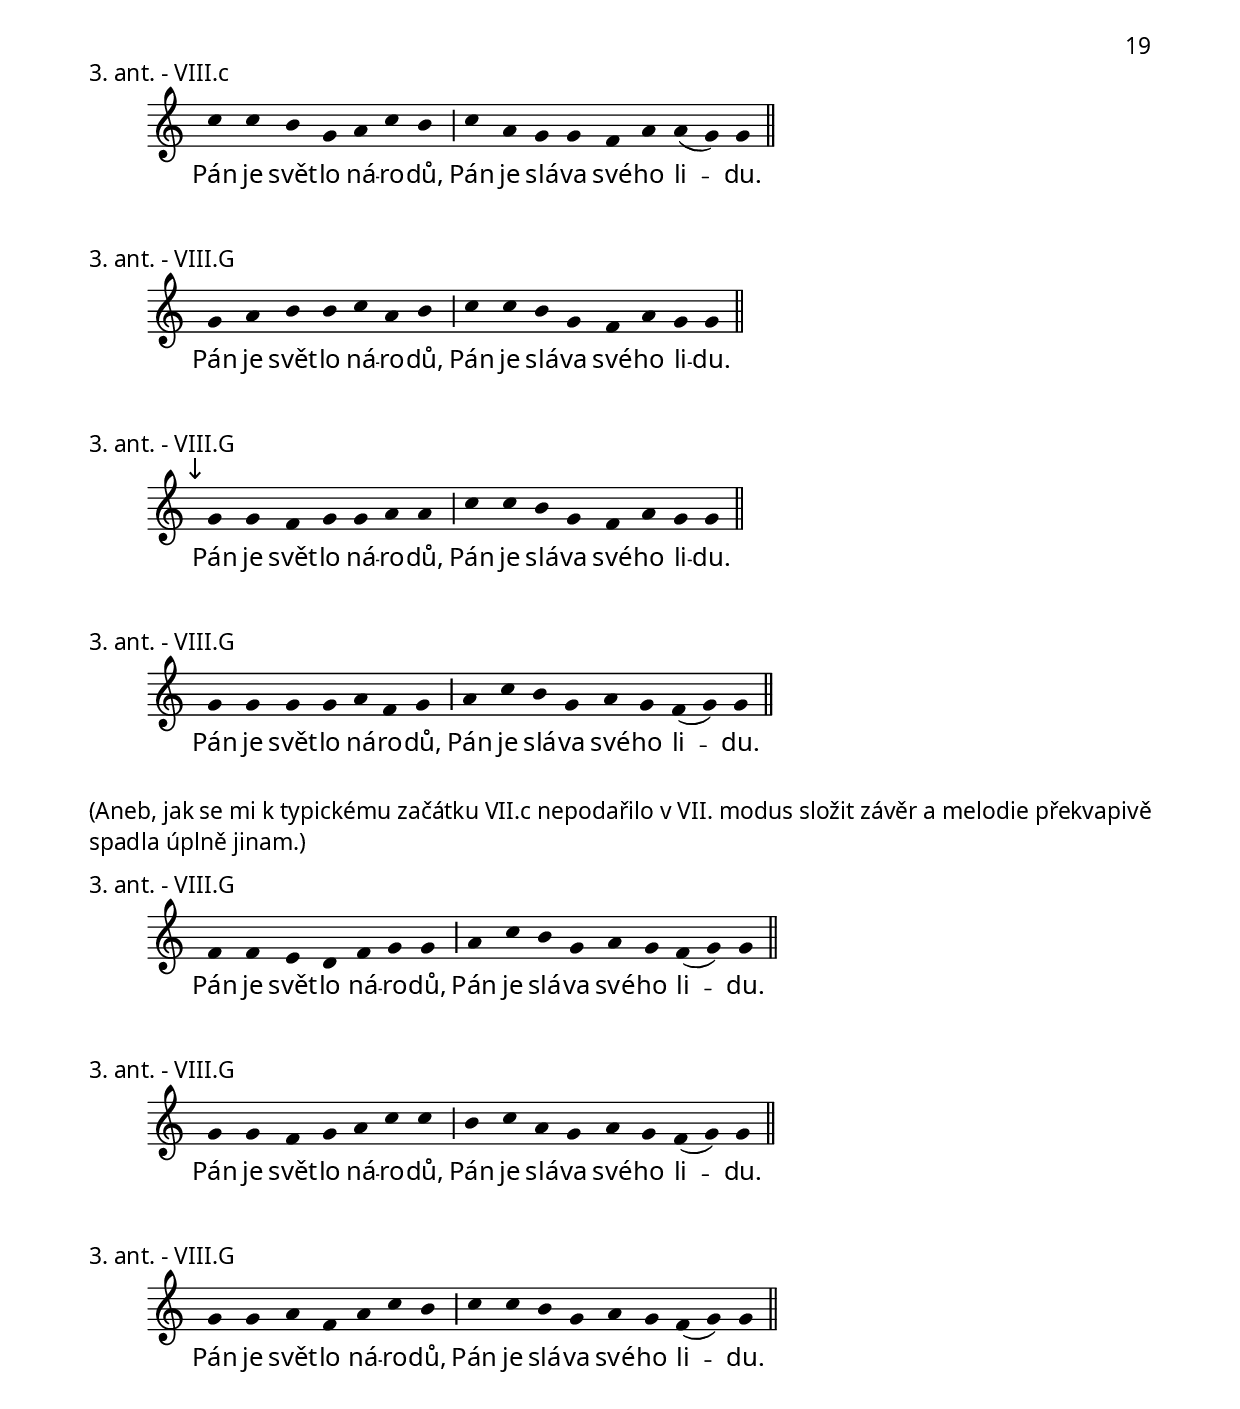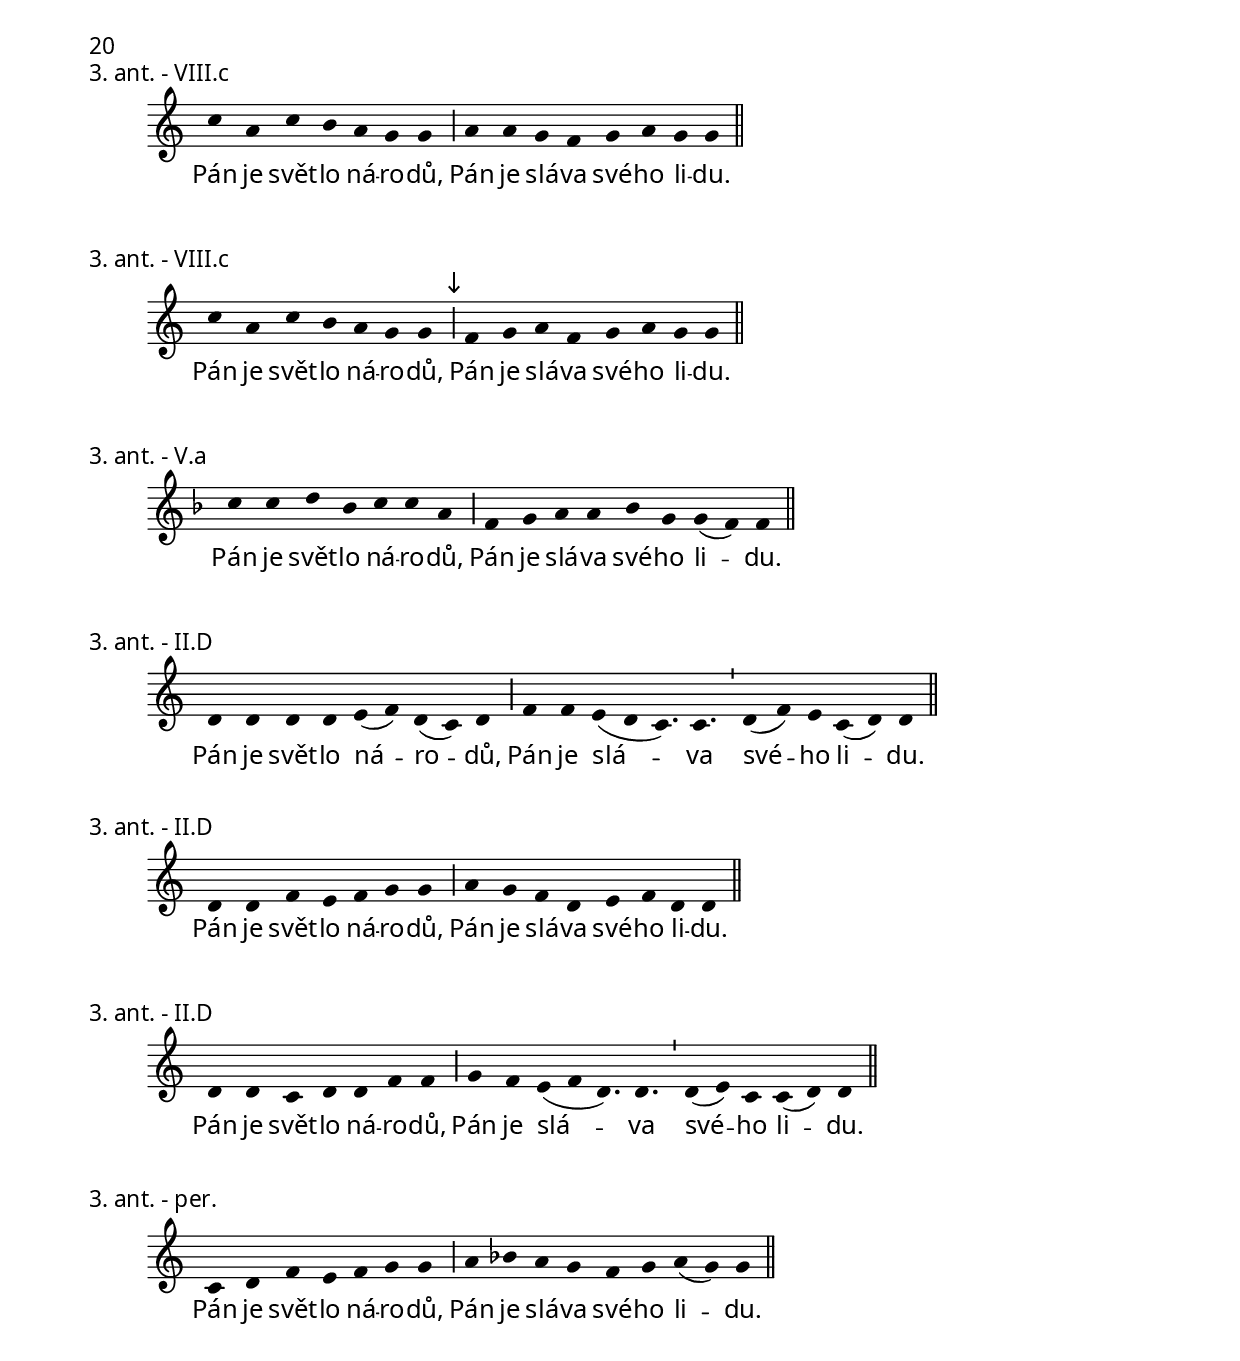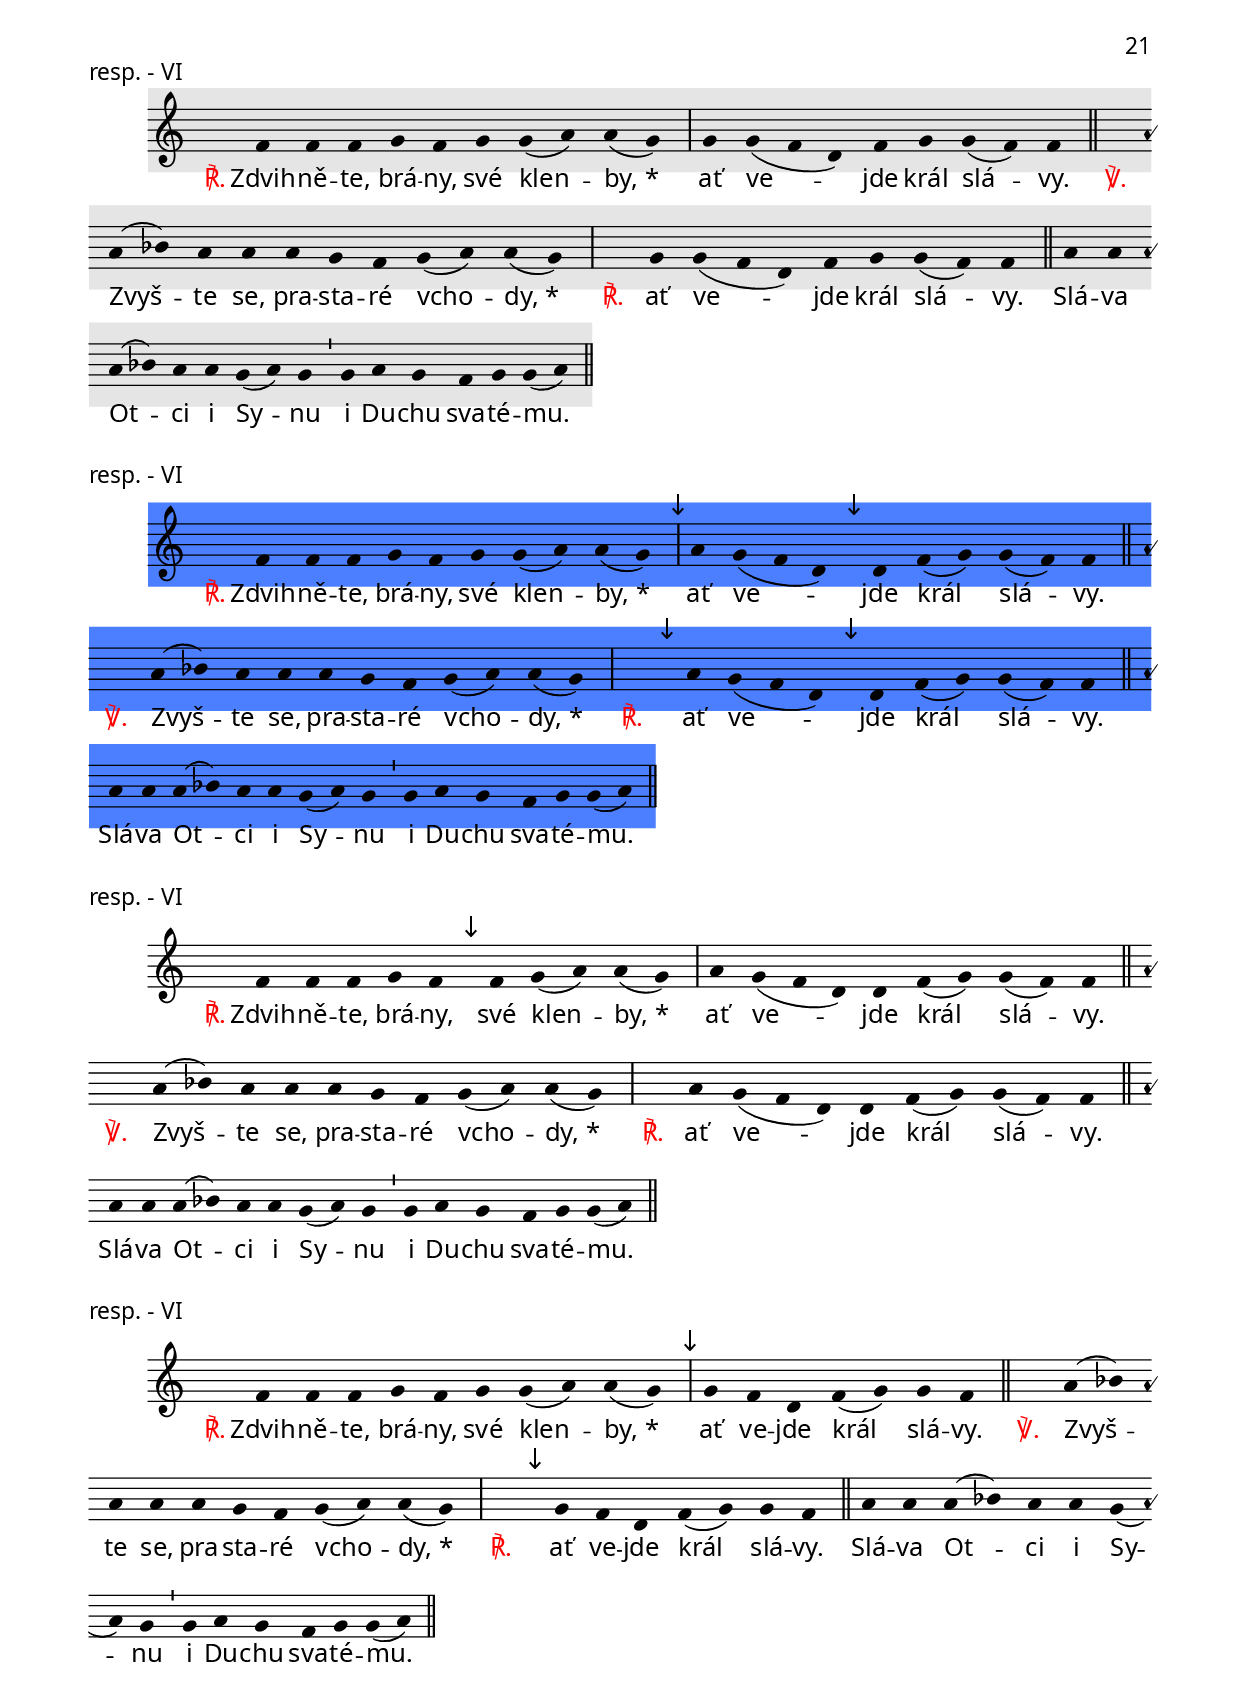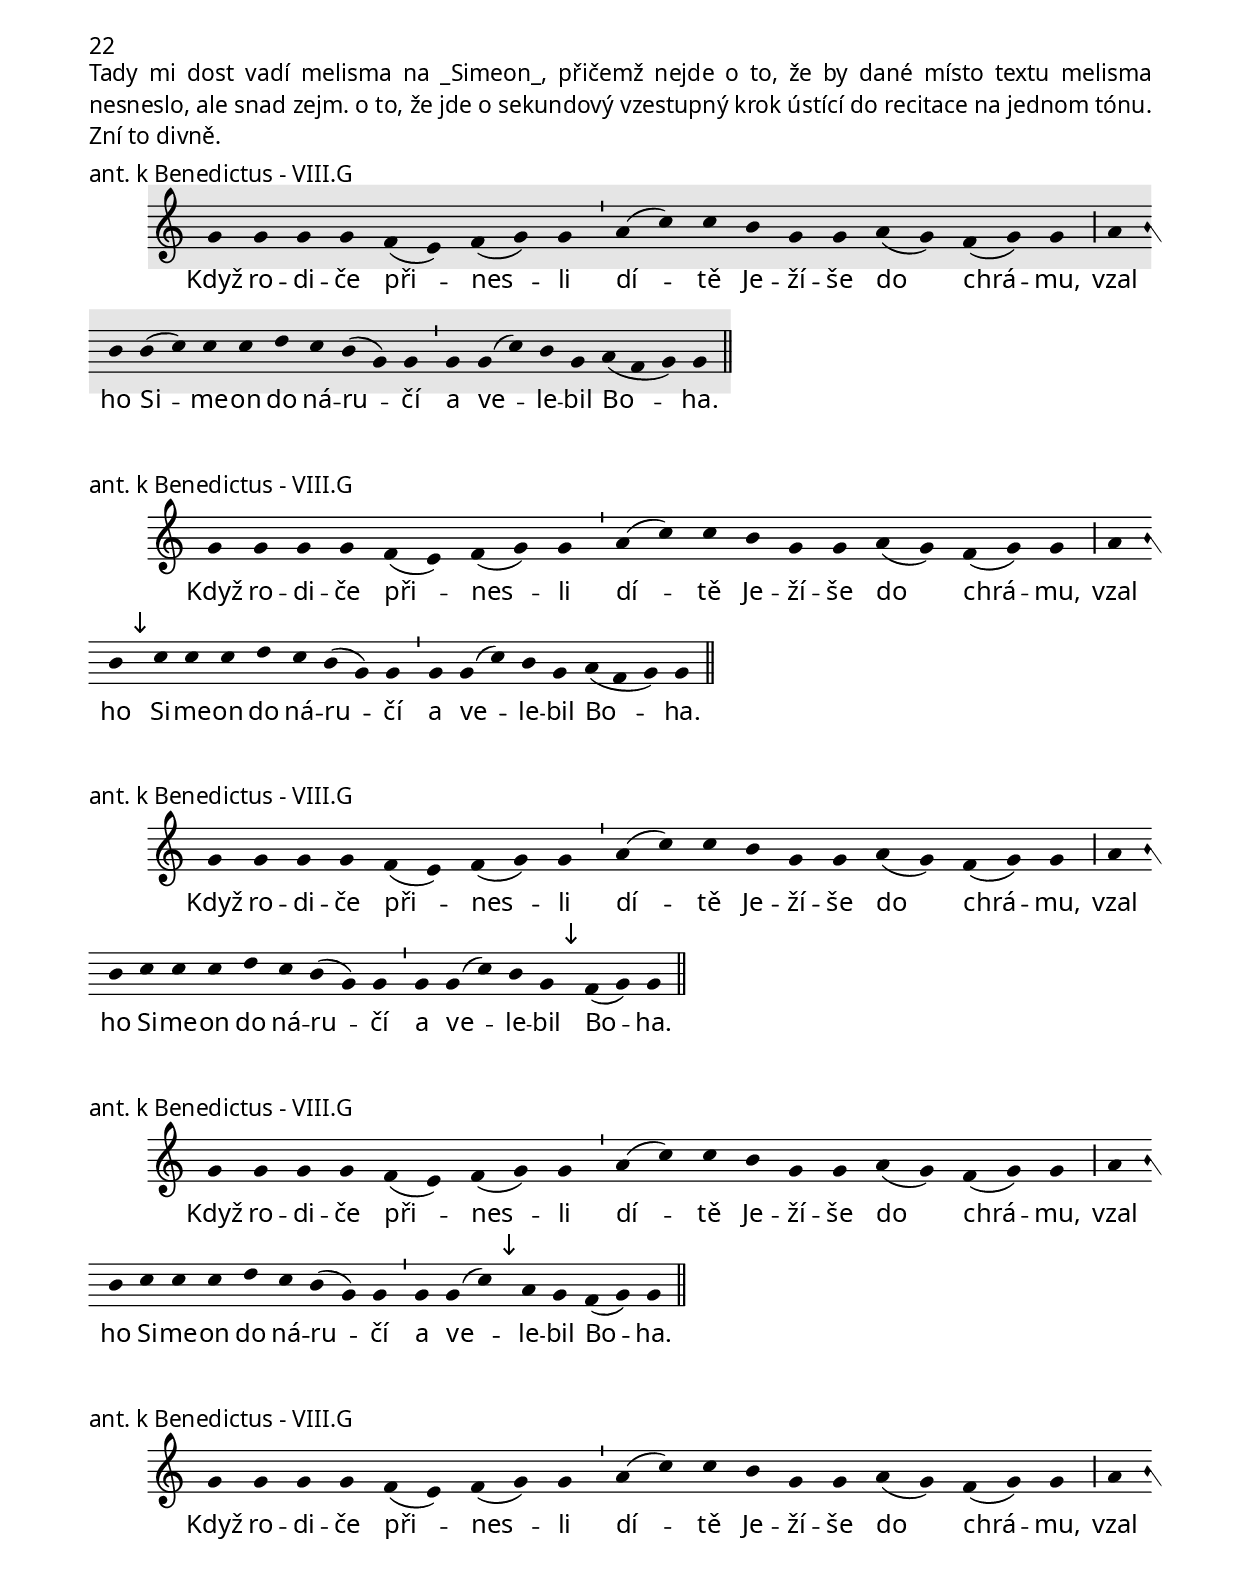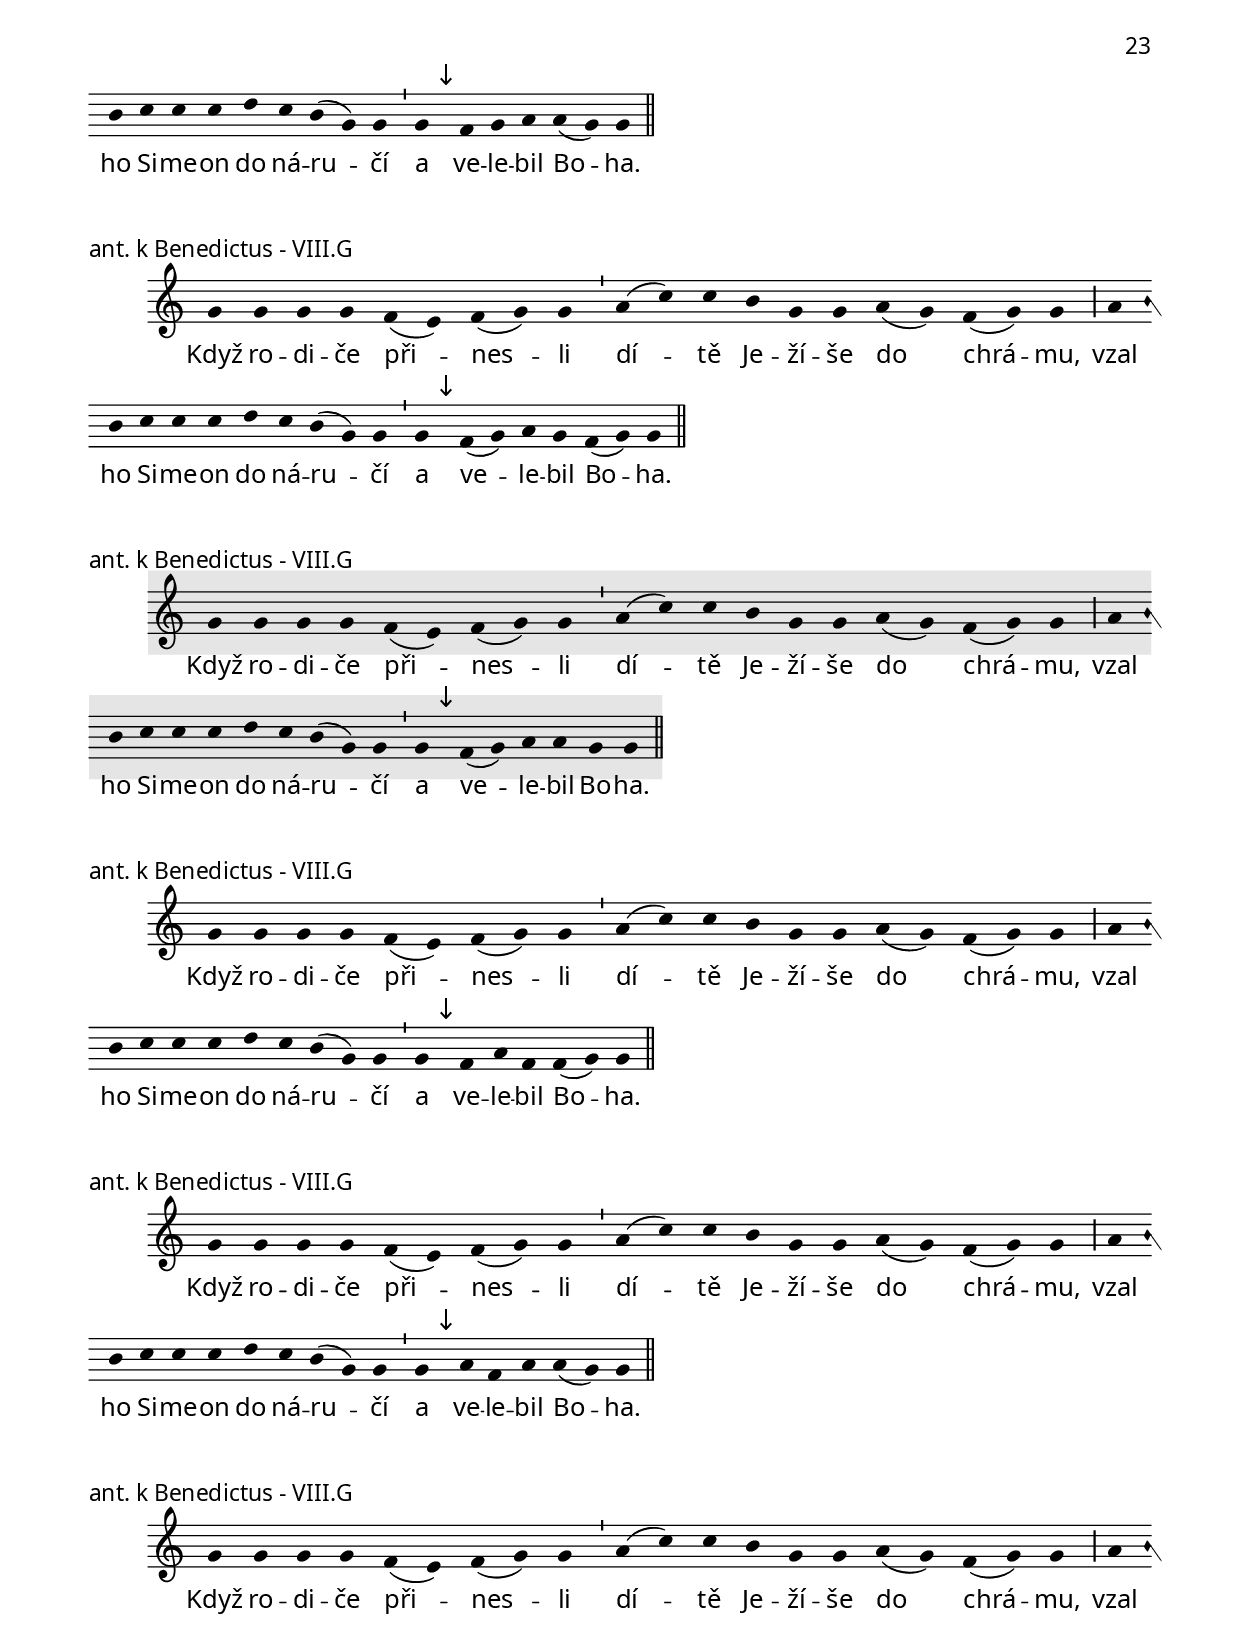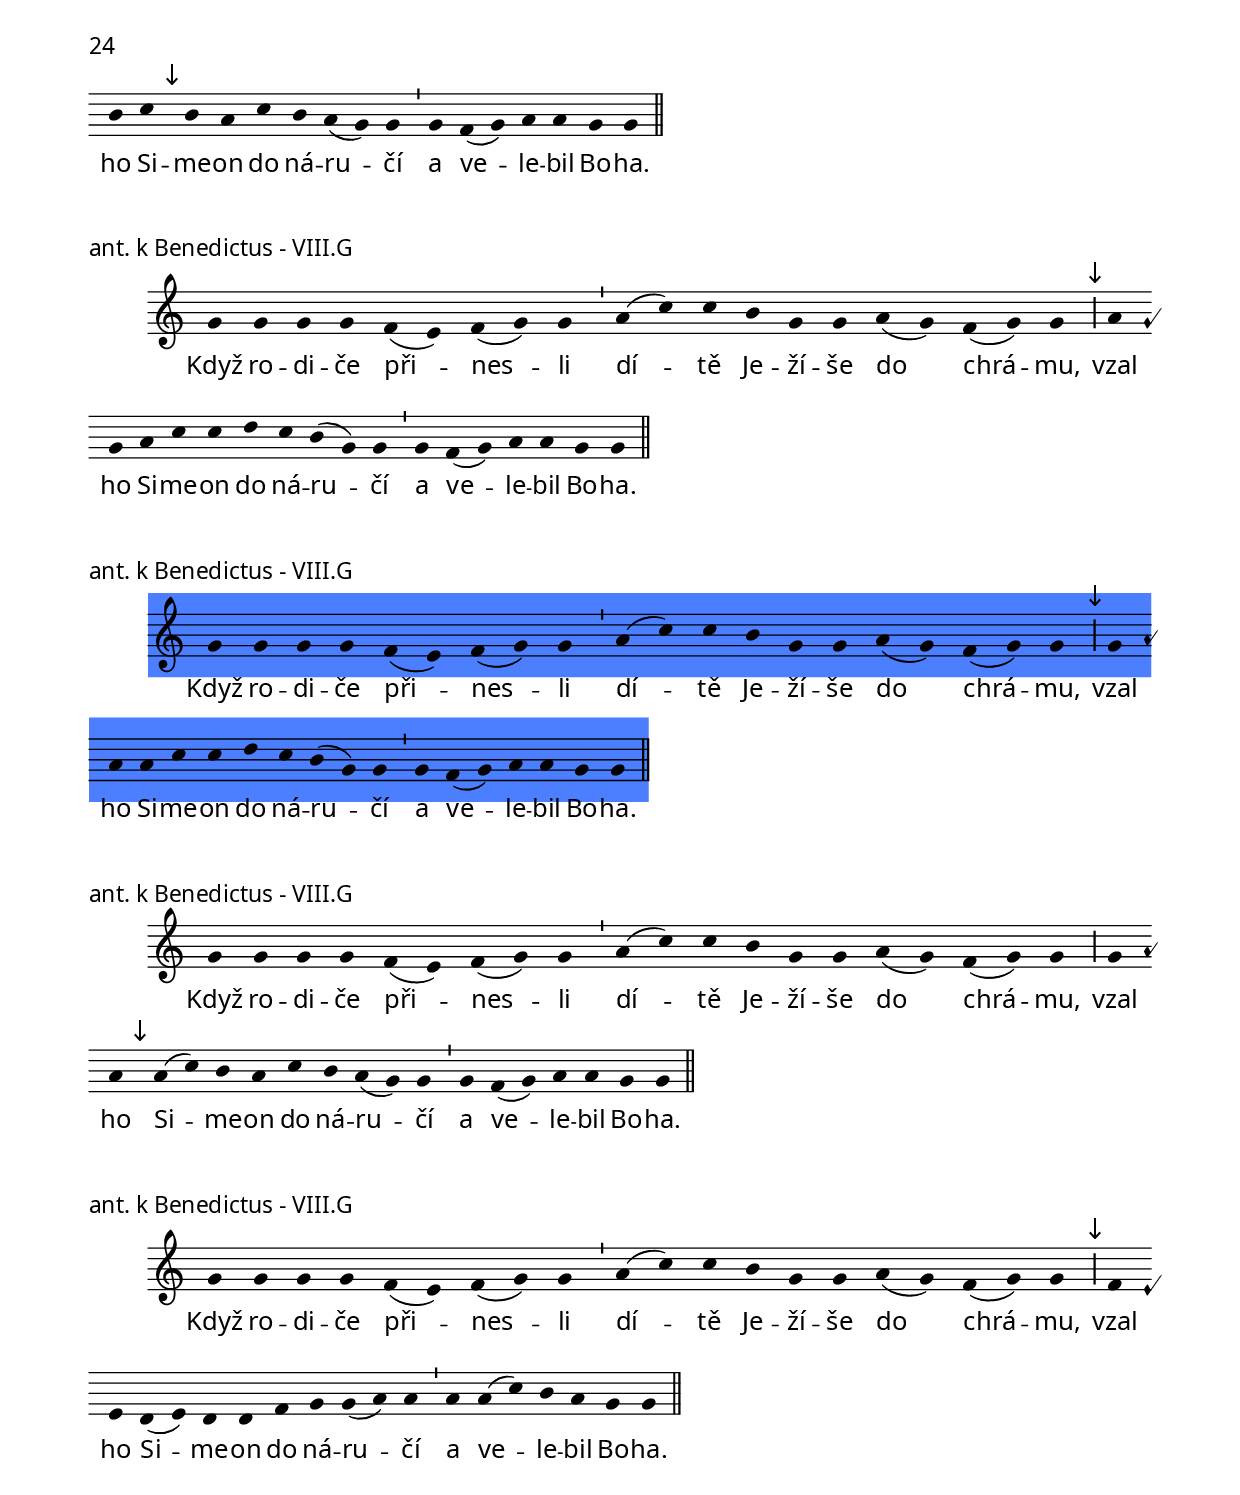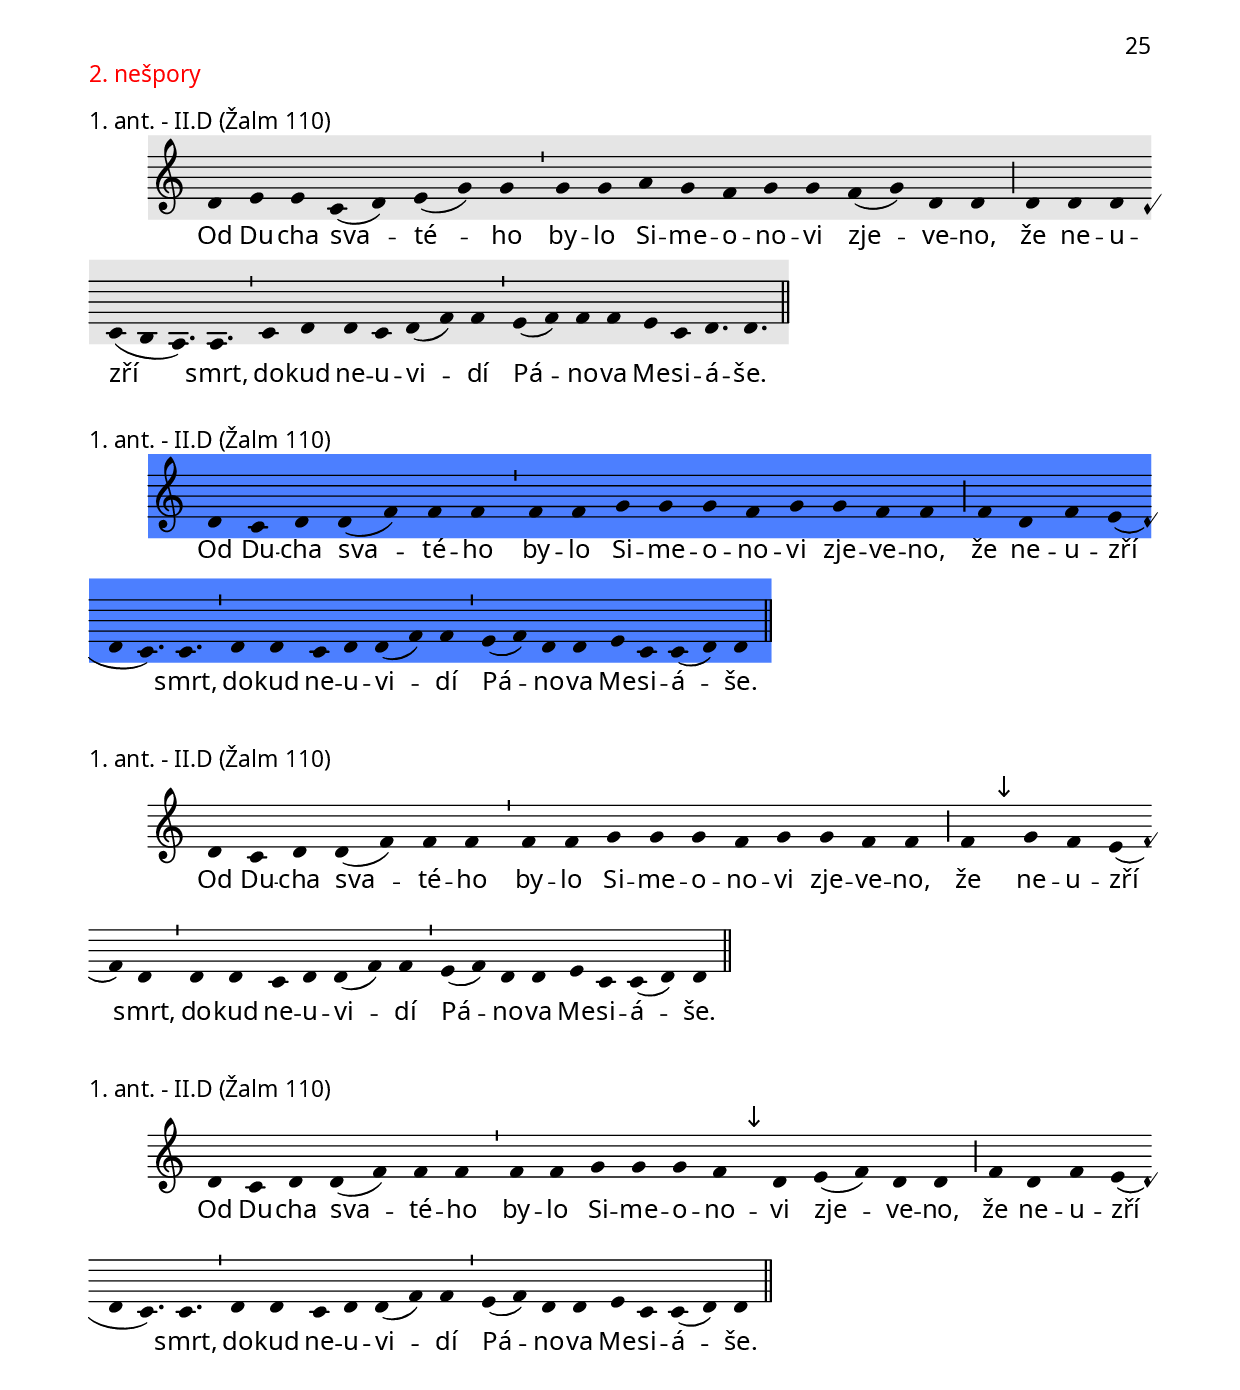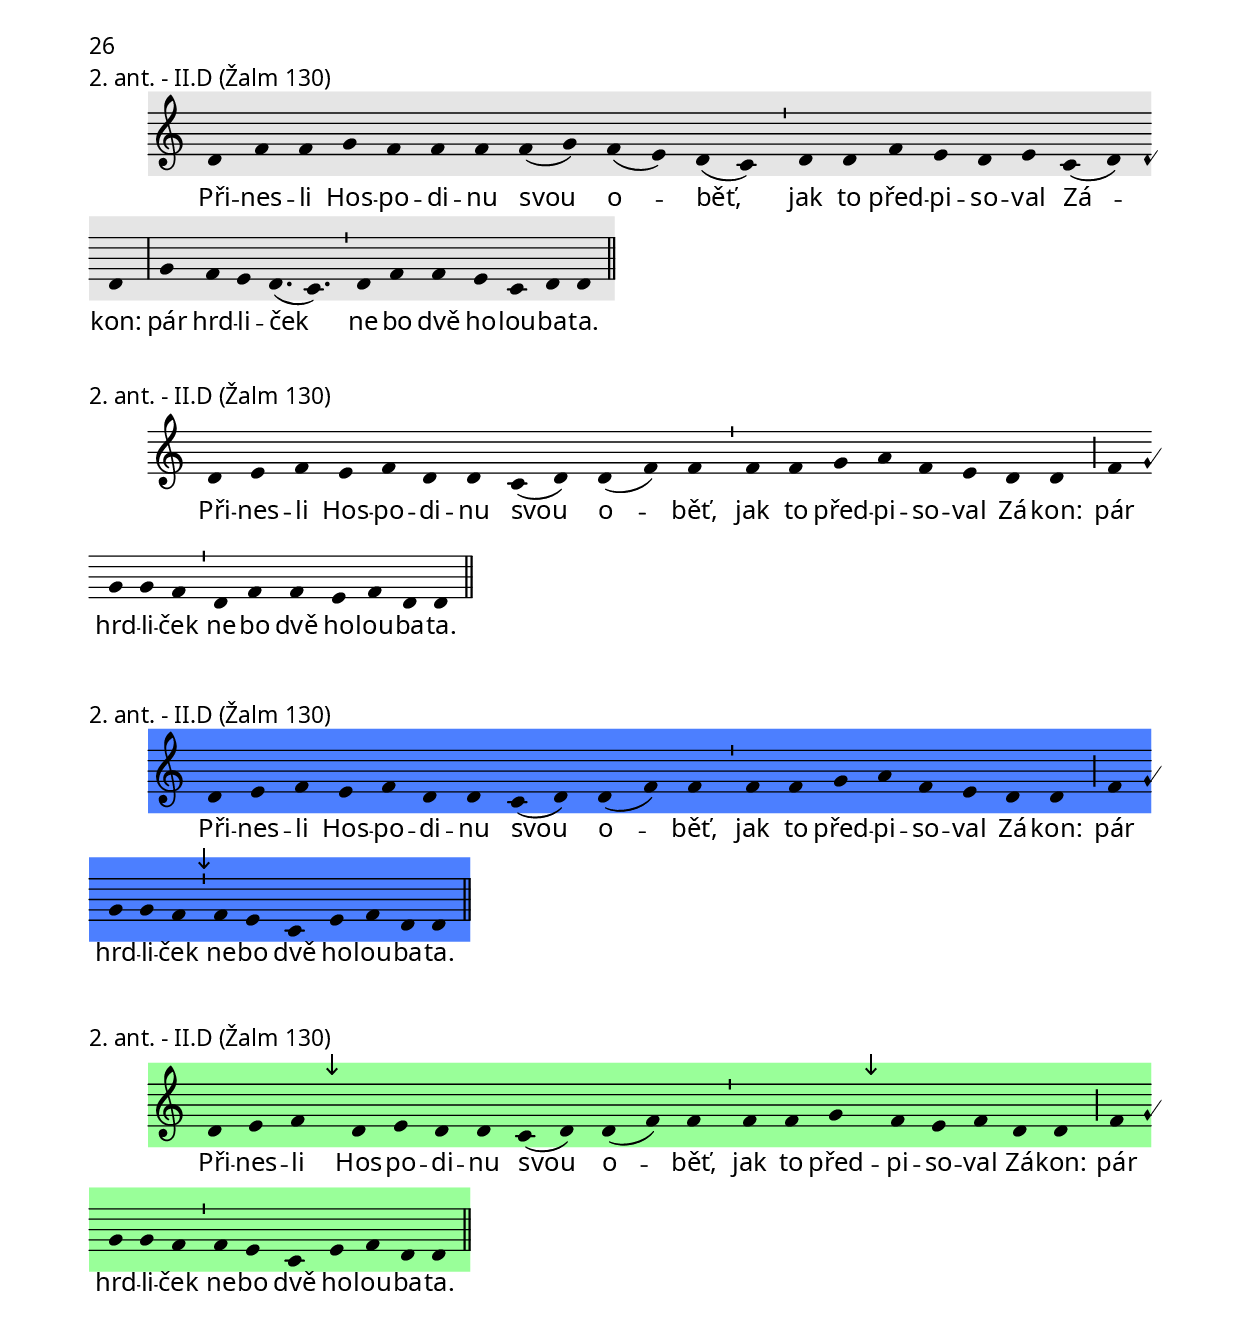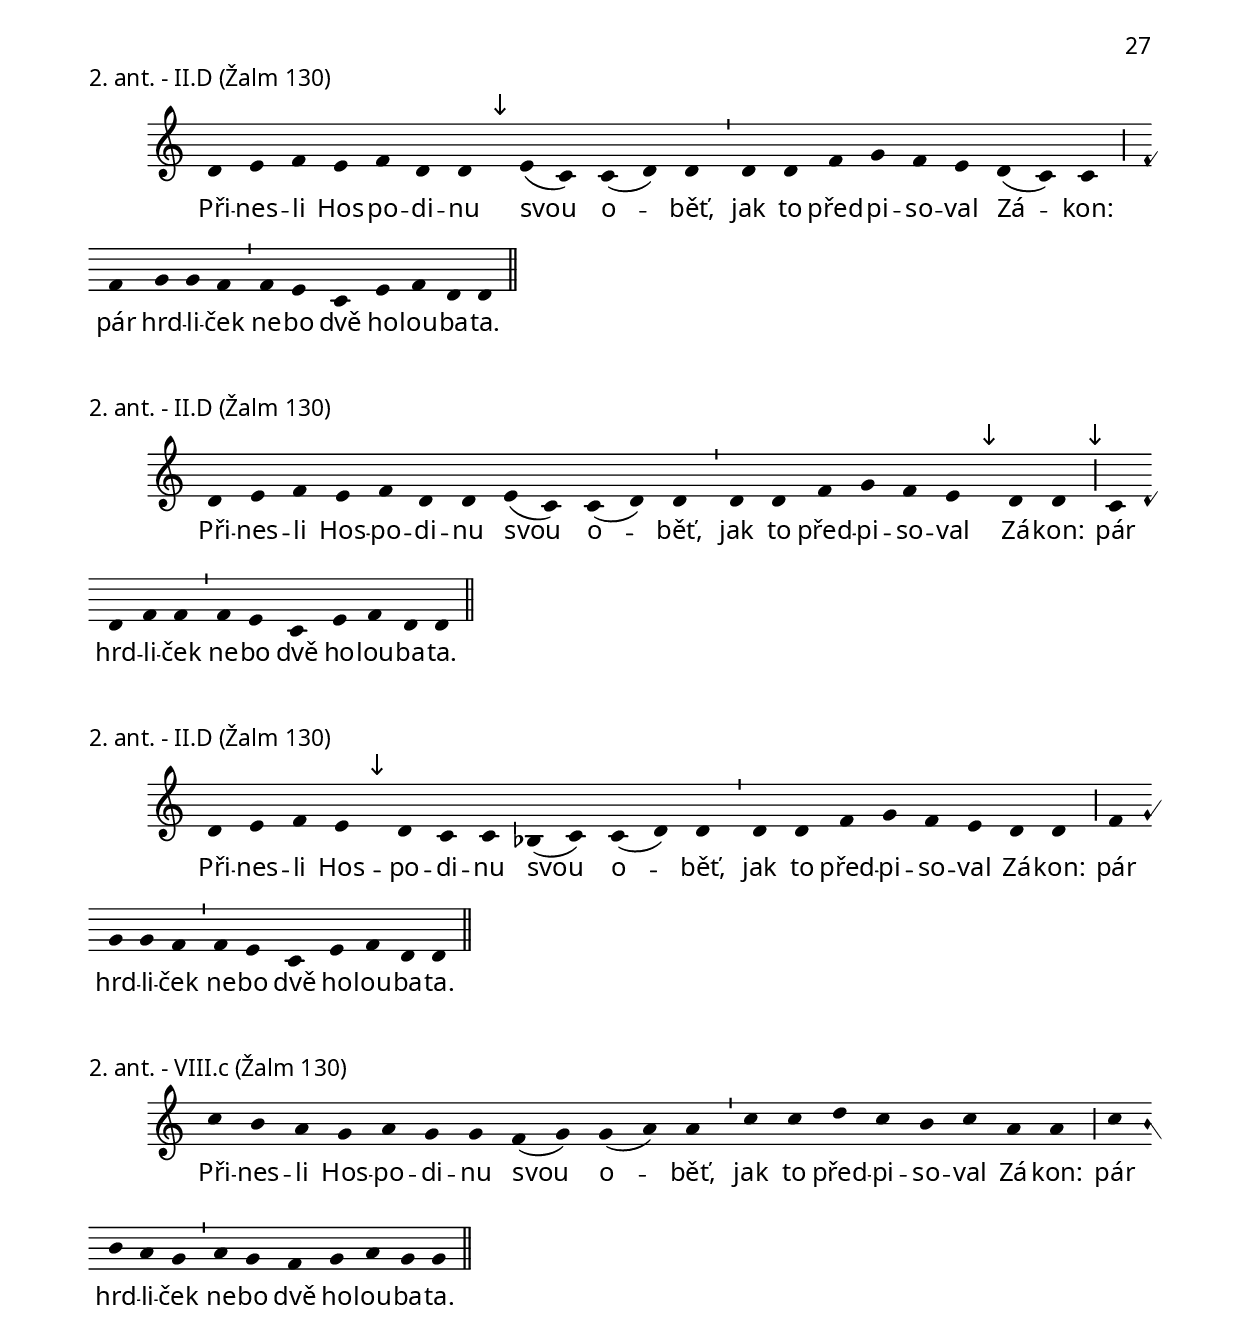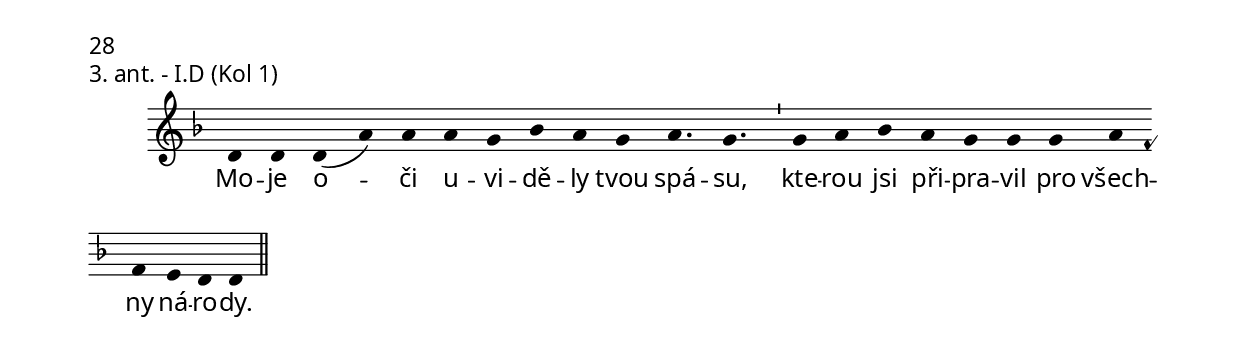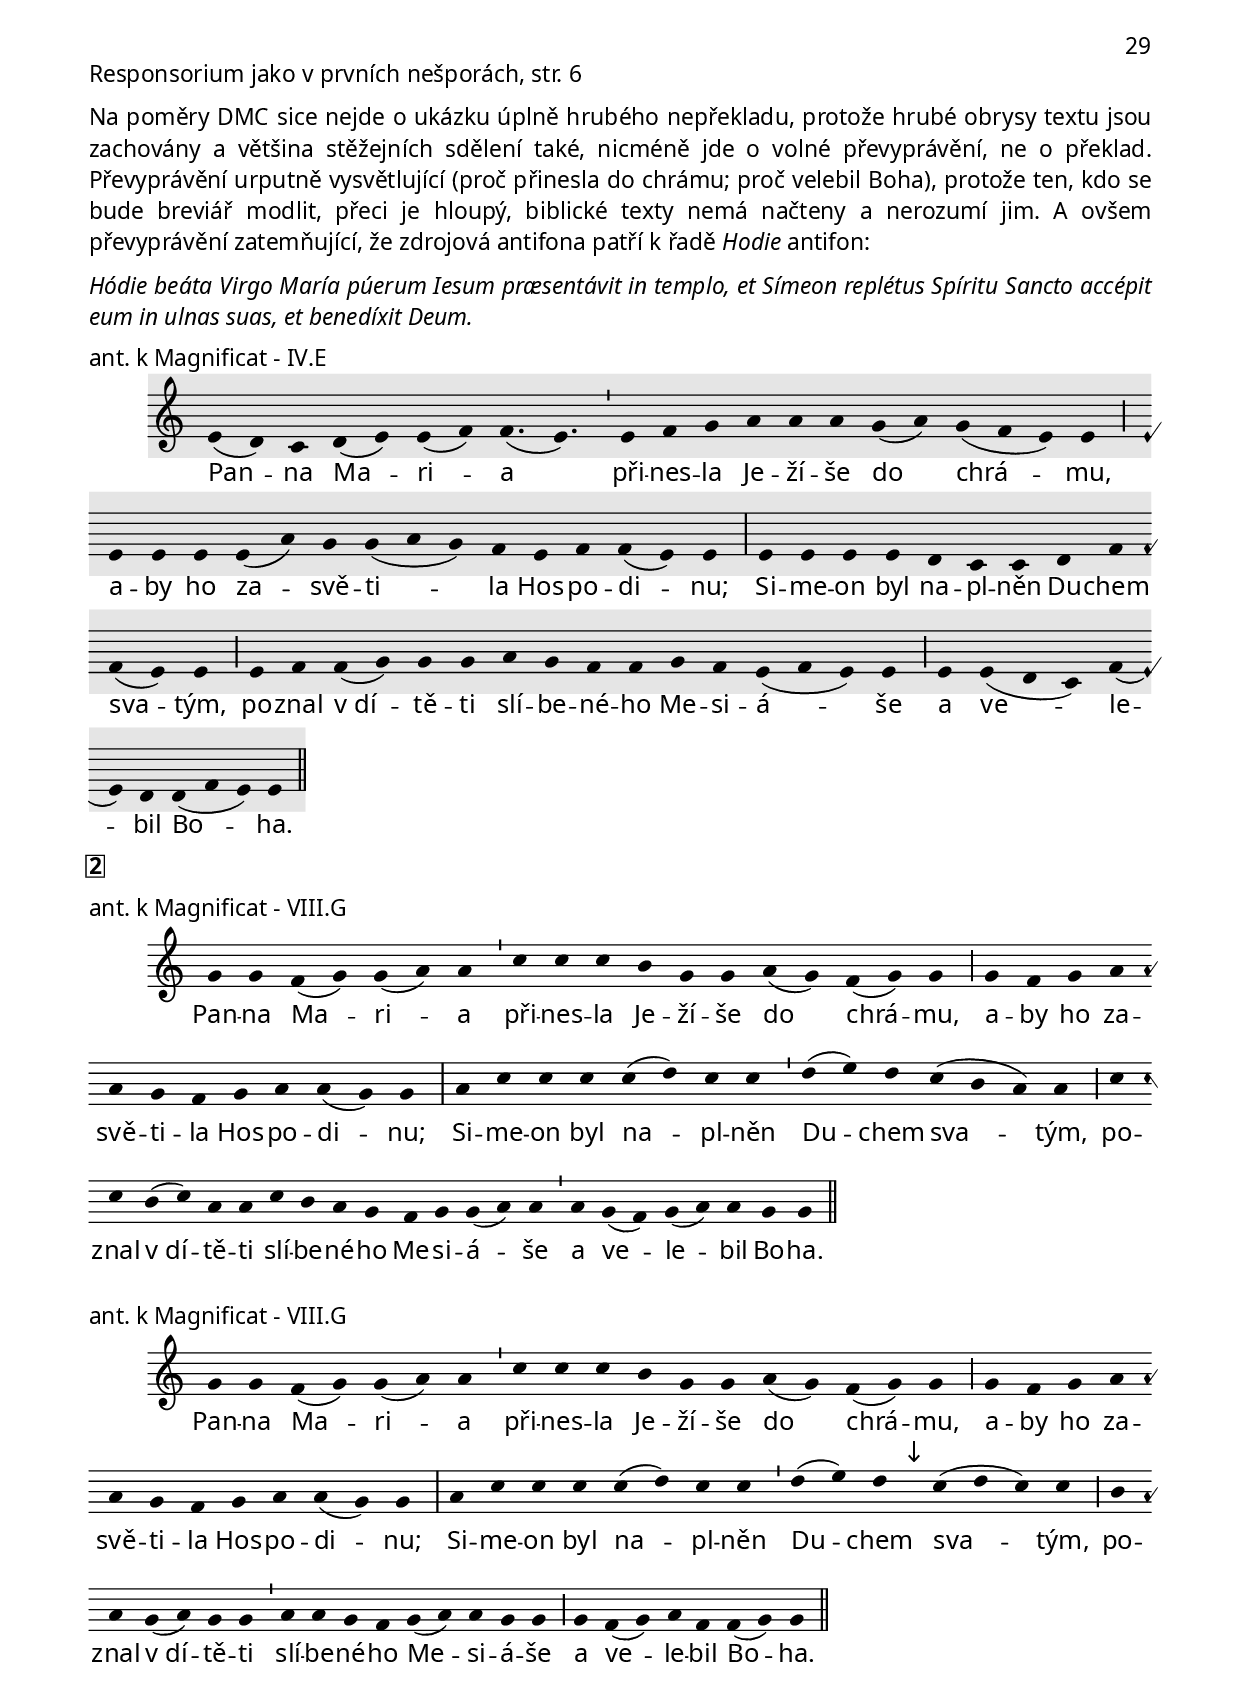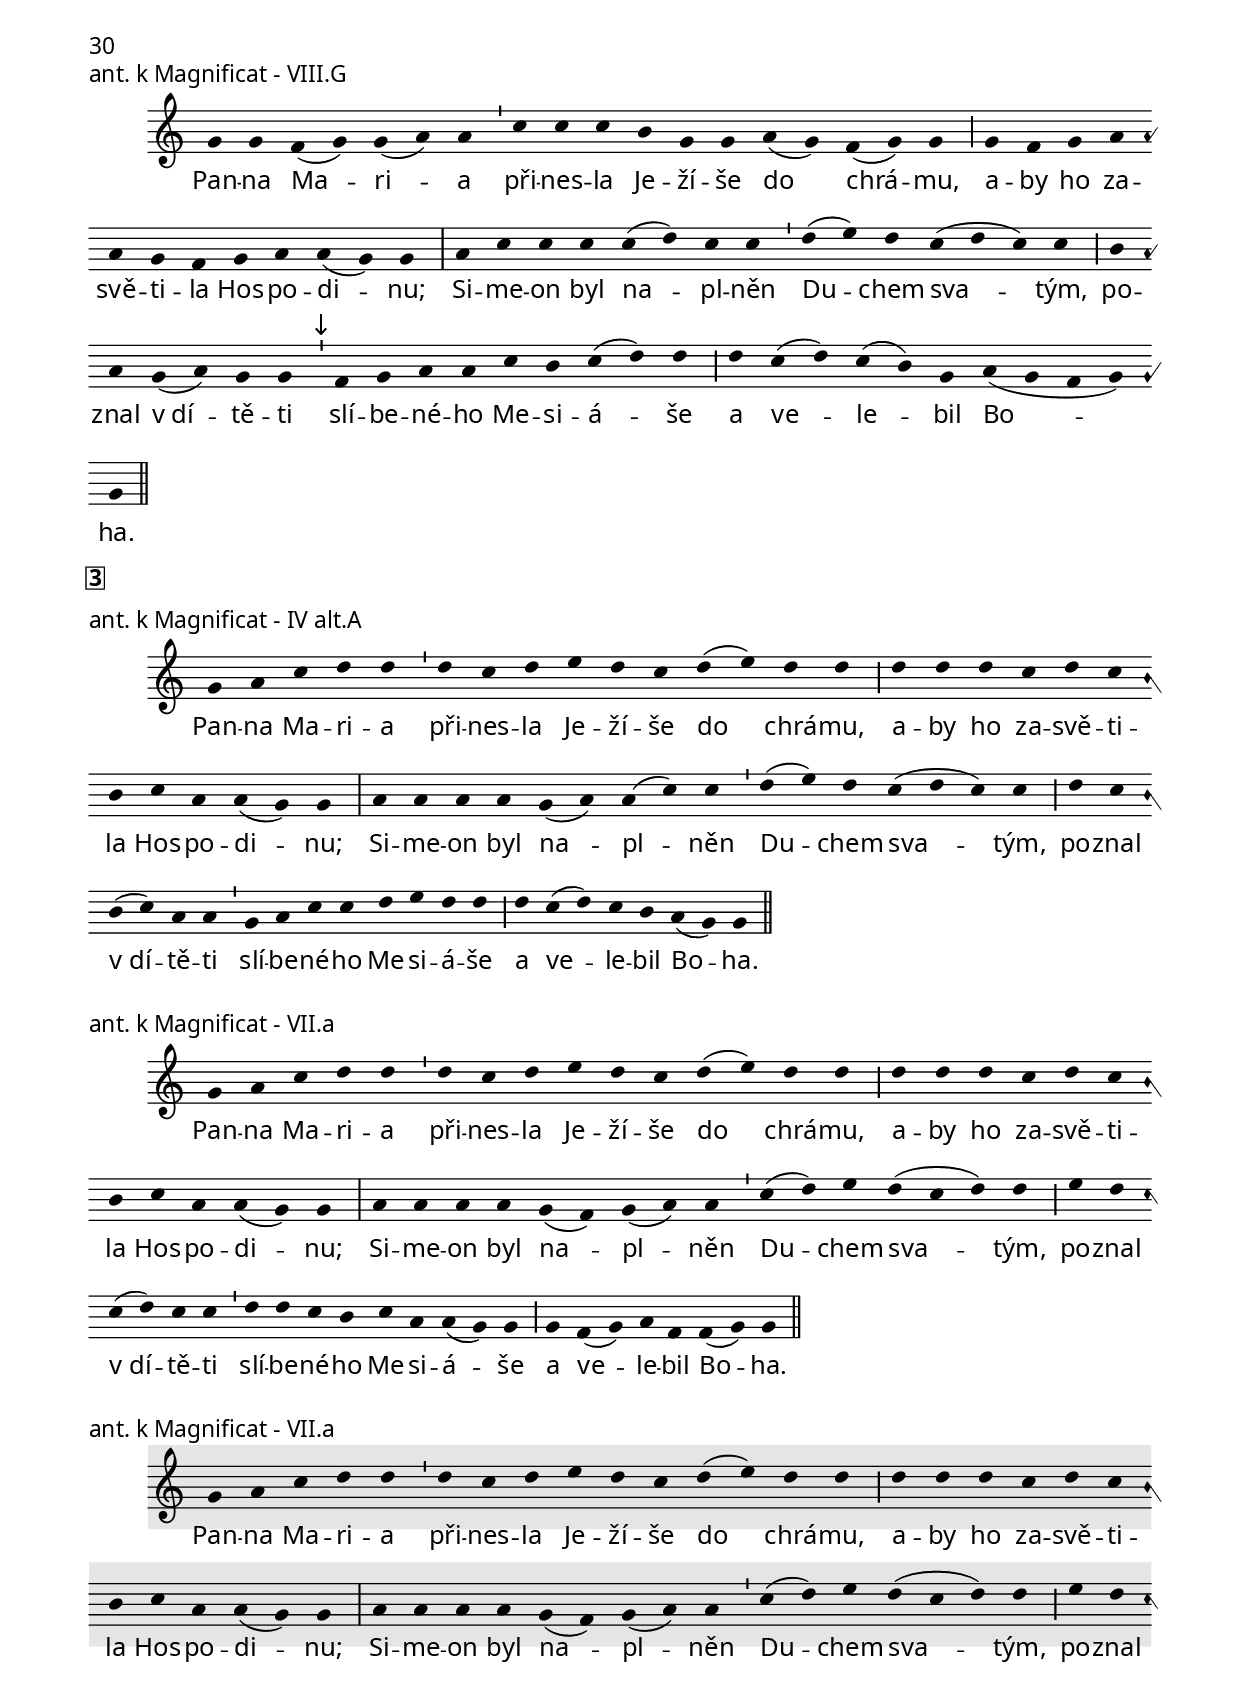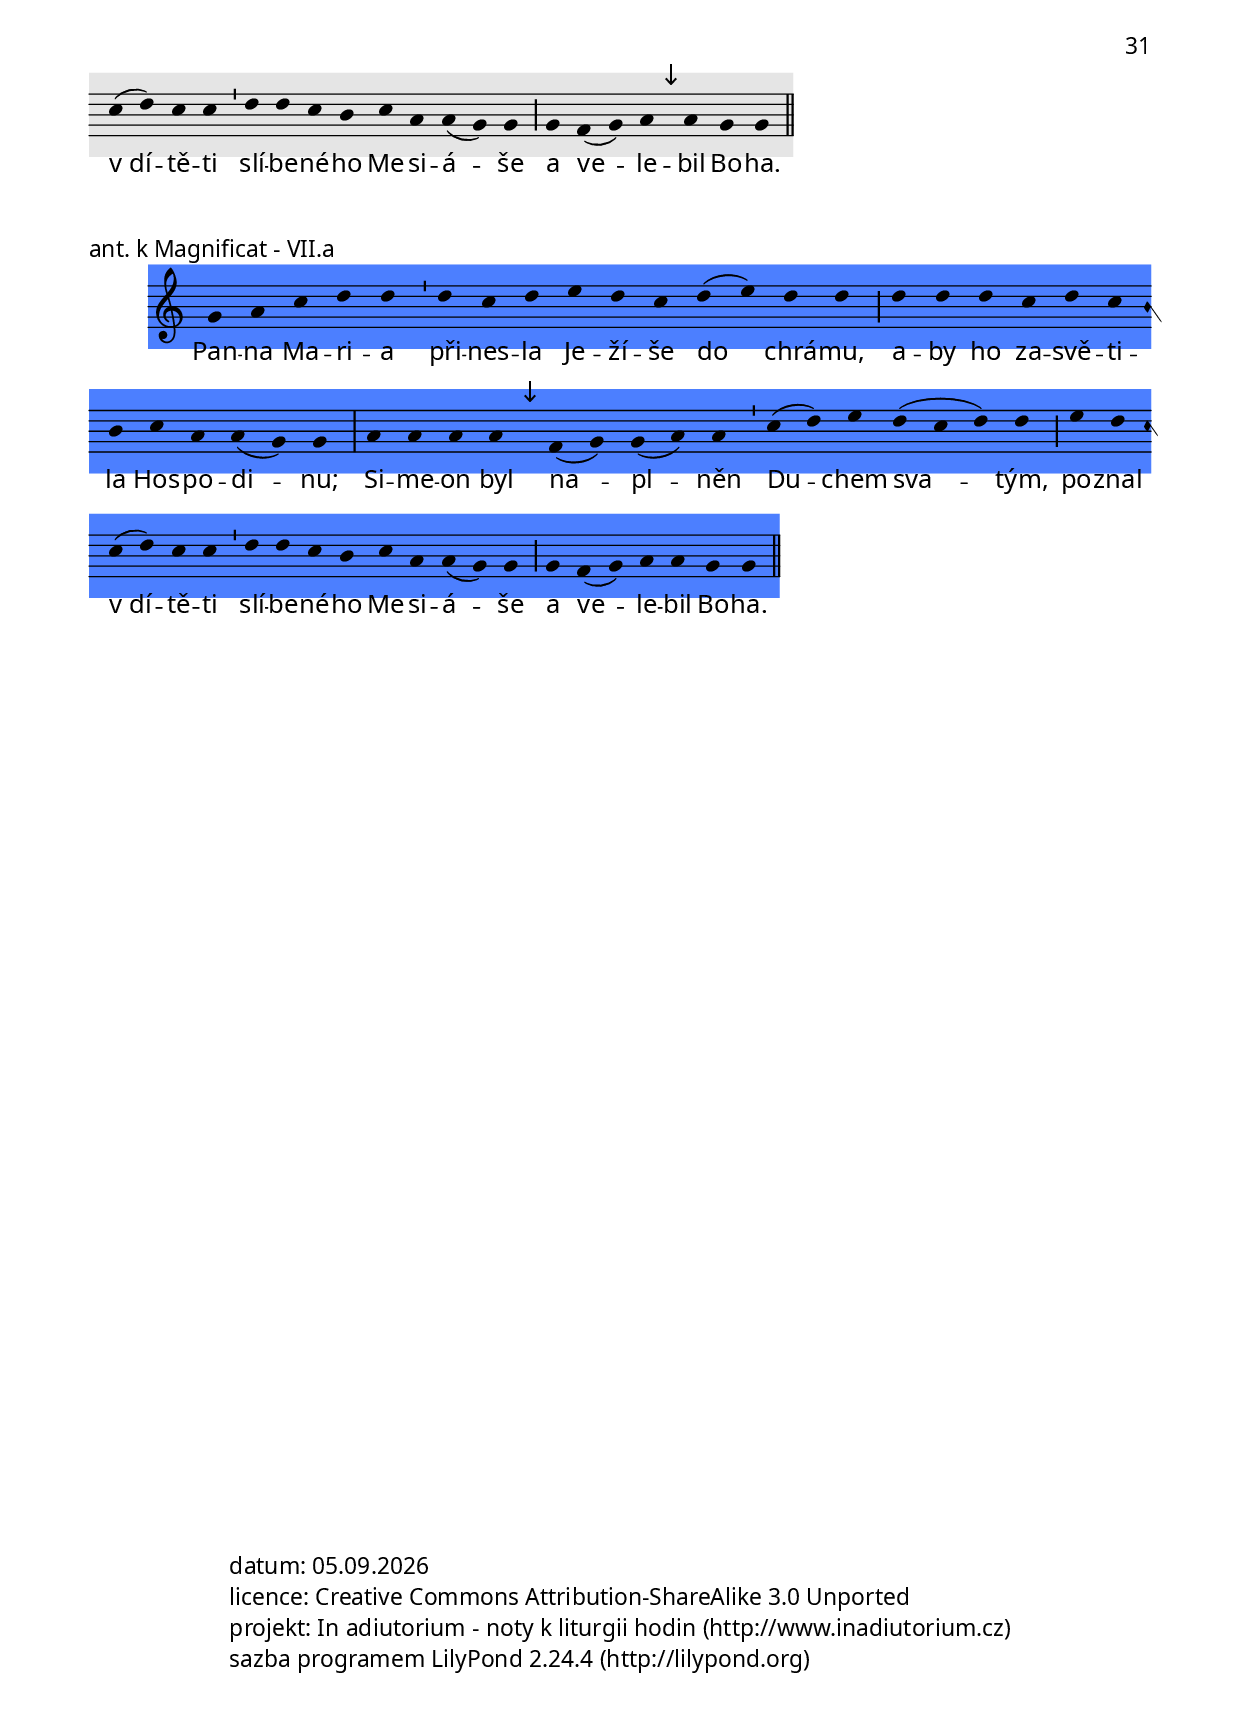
\version "2.14.2"

\header {
  title = "svátek Uvedení Páně do chrámu (2.2.)"
  composer = "Jakub Pavlík"
  dedication = "für Liv"
}

\include "../spolecne.ly"
\include "../dilyresponsorii.ly"

\markup {\nadpisHodinka {"1. nešpory"}}

\markup\justify{
  Latinsky
  \italic{Tulérunt Iesum \underline "paréntes eius" in Ierúsalem, ut sísterent eum Dómino.}
  (Alespoň podle CantusIndexu se nejedná o tradiční antifonu, odpovídající text
  figuruje jen v offertoriu svátku Svaté Rodiny - CANTUS g00611.)
  Zdálo by se, že překladatelé měli strach mluvit souhrnně o Ježíšových rodičích,
  když Josef skutečným rodičem není (přestože Lukášovo evangelium toho termínu užívá),
  ale tomu protiřečí antifona k Benedictus, která se řeči o rodičích nebojí.
  Možná tu tedy byly ve hře spíš ohledy na jazykově pěkný výsledek.
}

\score {
  \relative c'' {
    \zvyraznovacSedy
    \choralniRezim
    g4 a g f e( f e) e \barMin
    e f e d d d f g a a c4. b \barMax
    c4 d c b c b b a( g f g) g \barFinalis
  }
  \addlyrics {
    Ma -- ri -- a a Jo -- sef
    při -- nes -- li Je -- ží -- še do Je -- ru -- za -- lé -- ma,
    a -- by ho před -- sta -- vi -- li Pá -- nu.
  }
  \header {
    quid = "1. ant."
    modus = "VIII"
    differentia = "G"
    psalmus = "Žalm 113"
    id = "1ne-a1"
    piece = \markup {\sestavTitulek}
  }
}

\score {
  \relative c'' {
    \choralniRezim
    g4 a c c c( e) d \barMin
    d c d e e e d e d c d d \barMaior
    d c b c c a g a( g) g \barFinalis
  }
  \addlyrics {
    Ma -- ri -- a a Jo -- sef
    při -- nes -- li Je -- ží -- še do Je -- ru -- za -- lé -- ma,
    a -- by ho před -- sta -- vi -- li Pá -- nu.
  }
  \header {
    quid = "1. ant."
    modus = "VII"
    differentia = "a"
    psalmus = "Žalm 113"
    id = "1ne-a1"
    piece = \markup {\sestavTitulek}
  }
}

\score {
  \relative c'' {
    \choralniRezim
    g4 a c c c( e) d \barMin
    d c d e e e d e d c d d \barMaior
    d c b \mark\sipka c a g a g g \barFinalis
  }
  \addlyrics {
    Ma -- ri -- a a Jo -- sef
    při -- nes -- li Je -- ží -- še do Je -- ru -- za -- lé -- ma,
    a -- by ho před -- sta -- vi -- li Pá -- nu.
  }
  \header {
    quid = "1. ant."
    modus = "VII"
    differentia = "a"
    psalmus = "Žalm 113"
    id = "1ne-a1"
    piece = \markup {\sestavTitulek}
  }
}

\score {
  \relative c'' {
    \zvyraznovacModry
    \choralniRezim
    g4 a c c c( e) d \barMin
    d c d e e e d e d c d d \barMaior
    \mark\sipka d d d c d c b a( g) g \barFinalis
  }
  \addlyrics {
    Ma -- ri -- a a Jo -- sef
    při -- nes -- li Je -- ží -- še do Je -- ru -- za -- lé -- ma,
    a -- by ho před -- sta -- vi -- li Pá -- nu.
  }
  \header {
    quid = "1. ant."
    modus = "VII"
    differentia = "a"
    psalmus = "Žalm 113"
    id = "1ne-a1"
    piece = \markup {\sestavTitulek}
  }
}

\score {
  \relative c'' {
    \choralniRezim
    g4 a c c \mark\sipka c( d) d \barMin
    d c d e \mark\sipka d c d e d c d d \barMaior
    d \mark\sipka c a c c b a g g \barFinalis
  }
  \addlyrics {
    Ma -- ri -- a a Jo -- sef
    při -- nes -- li Je -- ží -- še do Je -- ru -- za -- lé -- ma,
    a -- by ho před -- sta -- vi -- li Pá -- nu.
  }
  \header {
    quid = "1. ant."
    modus = "VII"
    differentia = "a"
    psalmus = "Žalm 113"
    id = "1ne-a1"
    piece = \markup {\sestavTitulek}
  }
}

\score {
  \relative c'' {
    \choralniRezim
    g4 a c c c( d) d \barMin
    d c d e d c d e d c d d \barMaior
    d c a \mark\sipka b c a a g g \barFinalis
  }
  \addlyrics {
    Ma -- ri -- a a Jo -- sef
    při -- nes -- li Je -- ží -- še do Je -- ru -- za -- lé -- ma,
    a -- by ho před -- sta -- vi -- li Pá -- nu.
  }
  \header {
    quid = "1. ant."
    modus = "VII"
    differentia = "a"
    psalmus = "Žalm 113"
    id = "1ne-a1"
    piece = \markup {\sestavTitulek}
  }
}

\pageBreak

\score {
  \relative c'' {
    \choralniRezim
    a4( d) d c c( d) d( a) a \barMin
    a( g f) f( g) g4.( a) \barMax
    g4 a( d) d f( e f d e) c4.( d) \barMin
    d4( c b) a g a( c b g4.) g \barFinalis
  }
  \addlyrics {
    Při -- prav svou kom -- na -- tu,
    Si -- ó -- ne,
    a při -- jmi Kris -- ta,
    věč -- né -- ho krá -- le.
  }
  \header {
    quid = "2. ant."
    modus = "VII"
    differentia = "a"
    psalmus = "Žalm 147"
    id = "1ne-a2"
    piece = \markup {\sestavTitulek}
  }
}

\score {
  \relative c'' {
    \choralniRezim
    g4( a g a b) c( b) a4. a \barMin
    b4 c d d c b a( b g e) e \barMax
    e e( a) a b( c d) c b c( b a) b g( a) a \barMaior
    a a a g( e) e f( g a) f e e \barFinalis
  }
  \addlyrics {
    Bla -- že -- ný jsi,
    spra -- ved -- li -- vý Si -- me -- o -- ne,
    tys dr -- žel v_ná -- ru -- čí Kris -- ta Pá -- na,
    vy -- ku -- pi -- te -- le své -- ho li -- du.
  }
  \header {
    quid = "3. ant."
    modus = "III"
    differentia = "g"
    psalmus = "Flp 2"
    id = "1ne-a3"
    piece = \markup {\sestavTitulek}
  }
}

\pageBreak

\score {
  \relative c' {
    \zvyraznovacSedy
    \choralniRezim

    \label #'respInesp

    % R
    \neviditelna f
    f4 f f f f f f f g f g( a) a( g) \barMax
    g g( a) g f d \barMin f d f( g) g f f \barFinalis
    % V
    \neviditelna a
    a4 a a a a a a g( a) g g \barMin g g g g f g( a) a( g) \barMax
    % R
    \neviditelna g
    g g( a) g f d \barMin f d f( g) g f f \barFinalis
    % Slava
    \respVIdoxologie \barFinalis
  }
  \addlyrics {
    \Response Hos -- po -- din u -- ve -- dl ve zná -- most svou spá -- su,_*
    kte -- rou při -- pra -- vil pro všech -- ny ná -- ro -- dy.
    \Verse Všech -- ny kon -- či -- ny ze -- mě u -- zře -- ly spá -- su na -- še -- ho Bo -- ha,_*
    \Response kte -- rou při -- pra -- vil pro všech -- ny ná -- ro -- dy.
    \textRespDoxologie
  }
  \header {
    quid = "resp."
    modus = "VI"
    id = "1ne-resp"
    piece = \markup {\sestavTitulekResp}
  }
}

\score {
  \relative c' {
    \choralniRezim

    \label #'respInesp

    % R
    \neviditelna f
    f4 f f f f f \mark\sipka g f f f g( a) a( g) \barMax
    g \mark\sipka g g( a) g g f( d) f g g f f \barFinalis
    % V
    \neviditelna a
    a4 a \mark\sipka a( bes) a a a a g( a) g g \barMin g g \mark\sipka a g f g( a) a( g) \barMax
    % R
    \neviditelna g
    g \mark\sipka g g( a) g g f( d) f g g f f \barFinalis
    % Slava
    \respVIdoxologie \barFinalis
  }
  \addlyrics {
    \Response Hos -- po -- din u -- ve -- dl ve zná -- most svou spá -- su,_*
    kte -- rou při -- pra -- vil pro všech -- ny ná -- ro -- dy.
    \Verse Všech -- ny kon -- či -- ny ze -- mě u -- zře -- ly spá -- su na -- še -- ho Bo -- ha,_*
    \Response kte -- rou při -- pra -- vil pro všech -- ny ná -- ro -- dy.
    \textRespDoxologie
  }
  \header {
    quid = "resp."
    modus = "VI"
    id = "1ne-resp"
    piece = \markup {\sestavTitulekResp}
  }
}

\score {
  \relative c' {
    \zvyraznovacSedy
    \choralniRezim

    \label #'respInesp

    % R
    \neviditelna f
    f4 f f f f f g f f f g( a) a( g) \barMax
    g g g( a) g g f( d) f g g f f \barFinalis
    % V
    \neviditelna a
    a4 a a( bes) a a \mark\sipka g( a) g \barMin g g g g g a g f g( a) a( g) \barMax
    % R
    \neviditelna g
    g g g( a) g g f( d) f g g f f \barFinalis
    % Slava
    \respVIdoxologie \barFinalis
  }
  \addlyrics {
    \Response Hos -- po -- din u -- ve -- dl ve zná -- most svou spá -- su,_*
    kte -- rou při -- pra -- vil pro všech -- ny ná -- ro -- dy.
    \Verse Všech -- ny kon -- či -- ny ze -- mě u -- zře -- ly spá -- su na -- še -- ho Bo -- ha,_*
    \Response kte -- rou při -- pra -- vil pro všech -- ny ná -- ro -- dy.
    \textRespDoxologie
  }
  \header {
    quid = "resp."
    modus = "VI"
    id = "1ne-resp"
    piece = \markup {\sestavTitulekResp}
  }
}

\score {
  \relative c' {
    \choralniRezim

    \label #'respInesp

    % R
    \neviditelna f
    f4 f f f f f g f f f g( a) a( g) \barMax
    g g g( a) g g f( d) f g g f f \barFinalis
    % V
    \neviditelna a
    a4 a a( bes) a a g( a) g \barMin g g g \mark\sipka g( a) g g f g g( a) a( g) \barMax
    % R
    \neviditelna g
    g g g( a) g g f( d) f g g f f \barFinalis
    % Slava
    \respVIdoxologie \barFinalis
  }
  \addlyrics {
    \Response Hos -- po -- din u -- ve -- dl ve zná -- most svou spá -- su,_*
    kte -- rou při -- pra -- vil pro všech -- ny ná -- ro -- dy.
    \Verse Všech -- ny kon -- či -- ny ze -- mě u -- zře -- ly spá -- su na -- še -- ho Bo -- ha,_*
    \Response kte -- rou při -- pra -- vil pro všech -- ny ná -- ro -- dy.
    \textRespDoxologie
  }
  \header {
    quid = "resp."
    modus = "VI"
    id = "1ne-resp"
    piece = \markup {\sestavTitulekResp}
  }
}

\score {
  \relative c' {
    \choralniRezim

    \label #'respInesp

    % R
    \neviditelna f
    f4 f f f f f g f f f g( a) a( g) \barMax
    g g g( a) g g f( d) f g g f f \barFinalis
    % V
    \neviditelna a
    a4 a \mark\sipka a a a a( bes) a \barMin a a a g( a) g \barMin a g f g( a) a( g) \barMax
    % R
    \neviditelna g
    g g g( a) g g f( d) f g g f f \barFinalis
    % Slava
    \respVIdoxologie \barFinalis
  }
  \addlyrics {
    \Response Hos -- po -- din u -- ve -- dl ve zná -- most svou spá -- su,_*
    kte -- rou při -- pra -- vil pro všech -- ny ná -- ro -- dy.
    \Verse Všech -- ny kon -- či -- ny ze -- mě u -- zře -- ly spá -- su na -- še -- ho Bo -- ha,_*
    \Response kte -- rou při -- pra -- vil pro všech -- ny ná -- ro -- dy.
    \textRespDoxologie
  }
  \header {
    quid = "resp."
    modus = "VI"
    id = "1ne-resp"
    piece = \markup {\sestavTitulekResp}
  }
}

\score {
  \relative c' {
    \choralniRezim

    \label #'respInesp

    % R
    \neviditelna f
    f4 f f f f f g f f f g( a) a( g) \barMax
    g g g( a) g g f( d) f g g f f \barFinalis
    % V
    \neviditelna a
    a4 a a a a a( bes) a \barMin a a a g( a) g \mark\sipka g f g g( a) a( g) \barMax
    % R
    \neviditelna g
    g g g( a) g g f( d) f g g f f \barFinalis
    % Slava
    \respVIdoxologie \barFinalis
  }
  \addlyrics {
    \Response Hos -- po -- din u -- ve -- dl ve zná -- most svou spá -- su,_*
    kte -- rou při -- pra -- vil pro všech -- ny ná -- ro -- dy.
    \Verse Všech -- ny kon -- či -- ny ze -- mě u -- zře -- ly spá -- su na -- še -- ho Bo -- ha,_*
    \Response kte -- rou při -- pra -- vil pro všech -- ny ná -- ro -- dy.
    \textRespDoxologie
  }
  \header {
    quid = "resp."
    modus = "VI"
    id = "1ne-resp"
    piece = \markup {\sestavTitulekResp}
  }
}

\score {
  \relative c' {
    \choralniRezim

    \label #'respInesp

    % R
    \neviditelna f
    f4 f f f f f g f f f g( a) a( g) \barMax
    g g g( a) g g f( d) f g g f f \barFinalis
    % V
    \neviditelna a
    a4 a a a a \mark\sipka a a a( bes) a a \barMin a a g( a) g f g( a) a( g) \barMax
    % R
    \neviditelna g
    g g g( a) g g f( d) f g g f f \barFinalis
    % Slava
    \respVIdoxologie \barFinalis
  }
  \addlyrics {
    \Response Hos -- po -- din u -- ve -- dl ve zná -- most svou spá -- su,_*
    kte -- rou při -- pra -- vil pro všech -- ny ná -- ro -- dy.
    \Verse Všech -- ny kon -- či -- ny ze -- mě u -- zře -- ly spá -- su na -- še -- ho Bo -- ha,_*
    \Response kte -- rou při -- pra -- vil pro všech -- ny ná -- ro -- dy.
    \textRespDoxologie
  }
  \header {
    quid = "resp."
    modus = "VI"
    id = "1ne-resp"
    piece = \markup {\sestavTitulekResp}
  }
}

\score {
  \relative c' {
    \zvyraznovacModry
    \choralniRezim

    \label #'respInesp

    % R
    \neviditelna f
    f4 f f f f f \mark\sipka f( g) f f \barMin g g( a) a( g) \barMax
    g \mark\sipka f g( a) g g \barMin f( d) f g g f f \barFinalis
    % V
    \neviditelna a
    a4 a a a a a a \mark\sipka g( a) g g \barMin g g a g f g( a) a( g) \barMax
    % R
    \neviditelna g
    g \mark\sipka f g( a) g g \barMin f( d) f g g f f \barFinalis
    % Slava
    \respVIdoxologie \barFinalis
  }
  \addlyrics {
    \Response Hos -- po -- din u -- ve -- dl ve zná -- most svou spá -- su,_*
    kte -- rou při -- pra -- vil pro všech -- ny ná -- ro -- dy.
    \Verse Všech -- ny kon -- či -- ny ze -- mě u -- zře -- ly spá -- su na -- še -- ho Bo -- ha,_*
    \Response kte -- rou při -- pra -- vil pro všech -- ny ná -- ro -- dy.
    \textRespDoxologie
  }
  \header {
    quid = "resp."
    modus = "VI"
    id = "1ne-resp"
    piece = \markup {\sestavTitulekResp}
  }
}

\score {
  \relative c' {
    \choralniRezim

    \label #'respInesp

    % R
    \neviditelna f
    f4 f f \mark\sipka f( g) f f \barMin g g g f g( a) a( g) \barMax
    g f g( a) g g \barMin f( d) f g g f f \barFinalis
    % V
    \neviditelna a
    a4 a a a a a a g( a) g g \barMin g g a g f g( a) a( g) \barMax
    % R
    \neviditelna g
    g f g( a) g g \barMin f( d) f g g f f \barFinalis
    % Slava
    \respVIdoxologie \barFinalis
  }
  \addlyrics {
    \Response Hos -- po -- din u -- ve -- dl ve zná -- most svou spá -- su,_*
    kte -- rou při -- pra -- vil pro všech -- ny ná -- ro -- dy.
    \Verse Všech -- ny kon -- či -- ny ze -- mě u -- zře -- ly spá -- su na -- še -- ho Bo -- ha,_*
    \Response kte -- rou při -- pra -- vil pro všech -- ny ná -- ro -- dy.
    \textRespDoxologie
  }
  \header {
    quid = "resp."
    modus = "VI"
    id = "1ne-resp"
    piece = \markup {\sestavTitulekResp}
  }
}

\pageBreak

\markup\justify{
  Tradiční antifona (AR1912 529, CANTUS 004864).
  Český překlad je značně zplošťující.
}
\markup{
  Liturgia horarum:
  \italic{
    Senex púerum portábat, puer autem senem regébat;
    quem Virgo péperit, et post partum Virgo permánsit; ipsum quem génuit adorávit.
  }
}

\score {
  \relative c' {
    \zvyraznovacSedy
    \choralniRezim
    d4( c) d d( f) f g( f g) f e d4. d \barMaior
    d4 d( e) c4. c \barMin
    d4 c b c a a \barMax
    a( e') e e f( d) d \barMin
    d e f e e \barMaior
    e f g f e d d \barFinalis
  }
  \addlyrics {
    Sta -- řec dr -- ží v_ná -- ru -- čí dí -- tě
    a vi -- dí v_něm své -- ho Spa -- si -- te -- le.
    Pan -- na se kla -- ní
    Bo -- ží -- mu Sy -- nu,
    kte -- ré -- ho po -- ro -- di -- la.
  }
  \header {
    quid = "ant. k Magnificat"
    modus = "II"
    differentia = "D"
    psalmus = ""
    placet = "nezpěvná; závěr divný, nesedí v modu"
    id = "1ne-amag"
    piece = \markup {\sestavTitulekBezZalmu}
  }
}

\score {
  \relative c' {
    \choralniRezim
    d4 d c d d( f g) f e d d \barMaior
    d4 d( e) c c \barMin
    a c d e d d \barMax
    f e d e( c) c \barMin
    d c b a a \barMaior
    c d d e d c( d) d \barFinalis
  }
  \addlyrics {
    Sta -- řec dr -- ží v_ná -- ru -- čí dí -- tě
    a vi -- dí v_něm své -- ho Spa -- si -- te -- le.
    Pan -- na se kla -- ní
    Bo -- ží -- mu Sy -- nu,
    kte -- ré -- ho po -- ro -- di -- la.
  }
  \header {
    quid = "ant. k Magnificat"
    modus = "II"
    differentia = "D"
    psalmus = ""
    id = "1ne-amag"
    piece = \markup {\sestavTitulekBezZalmu}
  }
}

\score {
  \relative c' {
    \choralniRezim
    d4 d c d d( f g) f e d d \barMaior
    d4 d( e) c c \barMin
    a c d e d d \barMax
    f e \mark\sipka f f( g) g \barMin
    g f e d d \barMaior
    d e f d c c( d) d \barFinalis
  }
  \addlyrics {
    Sta -- řec dr -- ží v_ná -- ru -- čí dí -- tě
    a vi -- dí v_něm své -- ho Spa -- si -- te -- le.
    Pan -- na se kla -- ní
    Bo -- ží -- mu Sy -- nu,
    kte -- ré -- ho po -- ro -- di -- la.
  }
  \header {
    quid = "ant. k Magnificat"
    modus = "II"
    differentia = "D"
    psalmus = ""
    id = "1ne-amag"
    piece = \markup {\sestavTitulekBezZalmu}
  }
}

\score {
  \relative c' {
    \zvyraznovacModry
    \choralniRezim
    d4 d c d f g a g g \barMaior
    g g( a) g f( g) \barMin f d f e d( c) c \barMax
    c( d) d d f( g a g) f( g) \barMin
    a bes a g( f g) g \barMaior
    f d d f e c( d) d \barFinalis
  }
  \addlyrics {
    Sta -- řec dr -- ží v_ná -- ru -- čí dí -- tě
    a vi -- dí v_něm své -- ho Spa -- si -- te -- le.
    Pan -- na se kla -- ní
    Bo -- ží -- mu Sy -- nu,
    kte -- ré -- ho po -- ro -- di -- la.
  }
  \header {
    quid = "ant. k Magnificat"
    modus = "I"
    differentia = "D"
    psalmus = ""
    id = "1ne-amag"
    piece = \markup {\sestavTitulekBezZalmu}
  }
}

\score {
  \relative c' {
    \choralniRezim
    d4 d c d f g a g g \barMaior
    g g( a) g f( g) \barMin f d f e d( c) c \barMax
    \mark\sipka d c d f( g a g) f( g) \barMin
    a bes a g( f g) g \barMaior
    f d d f e c( d) d \barFinalis
  }
  \addlyrics {
    Sta -- řec dr -- ží v_ná -- ru -- čí dí -- tě
    a vi -- dí v_něm své -- ho Spa -- si -- te -- le.
    Pan -- na se kla -- ní
    Bo -- ží -- mu Sy -- nu,
    kte -- ré -- ho po -- ro -- di -- la.
  }
  \header {
    quid = "ant. k Magnificat"
    modus = "I"
    differentia = "D"
    psalmus = ""
    id = "1ne-amag"
    piece = \markup {\sestavTitulekBezZalmu}
  }
}

\score {
  \relative c' {
    \choralniRezim
    d4 d c d f g a g g \barMaior
    g g( a) g f( g) \barMin f d f e d( c) c \barMax
    d c d \mark\sipka d( f) f \barMin
    g a bes a( g) f( g) \barMaior
    f d d f e c( d) d \barFinalis
  }
  \addlyrics {
    Sta -- řec dr -- ží v_ná -- ru -- čí dí -- tě
    a vi -- dí v_něm své -- ho Spa -- si -- te -- le.
    Pan -- na se kla -- ní
    Bo -- ží -- mu Sy -- nu,
    kte -- ré -- ho po -- ro -- di -- la.
  }
  \header {
    quid = "ant. k Magnificat"
    modus = "I"
    differentia = "D"
    psalmus = ""
    id = "1ne-amag"
    piece = \markup {\sestavTitulekBezZalmu}
  }
}

\score {
  \relative c' {
    \choralniRezim
    d4 d c d f g a g g \barMaior
    g g( a) g \mark\sipka g \barMin f d f e d( c) c \barMax
    c( d) d d f( g a g) f( g) \barMin
    a bes a g( f g) g \barMaior
    f d d f e c( d) d \barFinalis
  }
  \addlyrics {
    Sta -- řec dr -- ží v_ná -- ru -- čí dí -- tě
    a vi -- dí v_něm své -- ho Spa -- si -- te -- le.
    Pan -- na se kla -- ní
    Bo -- ží -- mu Sy -- nu,
    kte -- ré -- ho po -- ro -- di -- la.
  }
  \header {
    quid = "ant. k Magnificat"
    modus = "I"
    differentia = "D"
    psalmus = ""
    id = "1ne-amag"
    piece = \markup {\sestavTitulekBezZalmu}
  }
}

\pageBreak

\markup {\nadpisHodinka {"invitatorium"}}

\score {
  \relative c' {
    \zvyraznovacSedy
    \choralniRezim
    \key f \major
    d4 d d d( a') a a g f g4.( a) \barMin
    a4( bes) a g( f g) g \barMax
    a( f d4.) d \barMin
    e4 f e( c) d \barFinalis
  }
  \addlyrics {
    Do své -- ho chrá -- mu při -- chá -- zí Pán,
    vlád -- ce moc -- ný:
    pojď -- me,
    kla -- něj -- me se!
  }
  \header {
    quid = "ant."
    modus = "I"
    differentia = "D"
    psalmus = ""
    placet = "_klanějme se_ (resp. _-me se_) vysloveně nepěkné, _pojďme_ pochybné"
    id = "invit"
    piece = \markup {\sestavTitulekBezZalmu}
  }
}

\score {
  \relative c' {
    \choralniRezim
    \key f \major
    d4 d d d( a') a a g f g( a) \barMin
    a4( bes) a g( f g) g \barMaior
    \mark\sipka a( g f d) d \barMin
    e4 f d d \barFinalis
  }
  \addlyrics {
    Do své -- ho chrá -- mu při -- chá -- zí Pán,
    vlád -- ce moc -- ný:
    pojď -- me,
    kla -- něj -- me se!
  }
  \header {
    quid = "ant."
    modus = "I"
    differentia = "D"
    psalmus = ""
    id = "invit"
    piece = \markup {\sestavTitulekBezZalmu}
  }
}

\score {
  \relative c' {
    \zvyraznovacModry
    \choralniRezim
    \key f \major
    d4 d d d( a') a a g f g( a) \barMin
    a4( bes) a g( f g) g \barMaior
    \mark\sipka g( a f d) d \barMin
    f e c( d) d \barFinalis
  }
  \addlyrics {
    Do své -- ho chrá -- mu při -- chá -- zí Pán,
    vlád -- ce moc -- ný:
    pojď -- me,
    kla -- něj -- me se!
  }
  \header {
    quid = "ant."
    modus = "I"
    differentia = "D"
    psalmus = ""
    id = "invit"
    piece = \markup {\sestavTitulekBezZalmu}
  }
}

\score {
  \relative c' {
    \choralniRezim
    \key f \major
    d4 d d d( a') a a g f g( a) \barMin
    a4( bes) a g( f g) g \barMaior
    g( a f d) d \barMin
    \mark\sipka e d c( d) d \barFinalis
  }
  \addlyrics {
    Do své -- ho chrá -- mu při -- chá -- zí Pán,
    vlád -- ce moc -- ný:
    pojď -- me,
    kla -- něj -- me se!
  }
  \header {
    quid = "ant."
    modus = "I"
    differentia = "D"
    psalmus = ""
    id = "invit"
    piece = \markup {\sestavTitulekBezZalmu}
  }
}

\pageBreak

\markup {\nadpisHodinka {"modlitba se čtením"}}

\score {
  \relative c'' {
    \zvyraznovacSedy
    \choralniRezim
    a4 a a c a b g \barMin
    a( f) f g g( c) c( d) c \barMin
    a( b c) a g f f( g) g \barFinalis
  }
  \addlyrics {
    Ten -- to je u -- sta -- no -- ven
    k_pá -- du a k_po -- vstá -- ní
    mno -- hých v_Iz -- ra -- e -- li.
  }
  \header {
    quid = "1. ant."
    modus = "VIII"
    differentia = "G*"
    psalmus = "Žalm 2"
    placet = "začátek nějaký normálnější"
    id = "mc-a1"
    piece = \markup {\sestavTitulek}
  }
}

\score {
  \relative c'' {
    \choralniRezim
    a4 g f g a g g \barMaior
    c a a c( d) c c \barMin
    b g a g f( g) g \barFinalis
  }
  \addlyrics {
    Ten -- to je u -- sta -- no -- ven
    k_pá -- du a k_po -- vstá -- ní
    mno -- hých v_Iz -- ra -- e -- li.
  }
  \header {
    quid = "1. ant."
    modus = "VIII"
    differentia = "G"
    psalmus = "Žalm 2"
    id = "mc-a1"
    piece = \markup {\sestavTitulek}
  }
}

\score {
  \relative c'' {
    \choralniRezim
    a4 g f g a g g \barMaior
    \mark\sipka a c b c( d) c c \barMin
    b g a g f( g) g \barFinalis
  }
  \addlyrics {
    Ten -- to je u -- sta -- no -- ven
    k_pá -- du a k_po -- vstá -- ní
    mno -- hých v_Iz -- ra -- e -- li.
  }
  \header {
    quid = "1. ant."
    modus = "VIII"
    differentia = "G"
    psalmus = "Žalm 2"
    id = "mc-a1"
    piece = \markup {\sestavTitulek}
  }
}

\score {
  \relative c'' {
    \choralniRezim
    a4 a a f g a a \barMaior
    c b c d( c) a a \barMin
    g f g a a( g) g \barFinalis
  }
  \addlyrics {
    Ten -- to je u -- sta -- no -- ven
    k_pá -- du a k_po -- vstá -- ní
    mno -- hých v_Iz -- ra -- e -- li.
  }
  \header {
    quid = "1. ant."
    modus = "VIII"
    differentia = "G*"
    psalmus = "Žalm 2"
    id = "mc-a1"
    piece = \markup {\sestavTitulek}
  }
}

\score {
  \relative c'' {
    \choralniRezim
    c4 c c b a g g \barMaior
    a g f g( a) a a \barMin
    c c b a g g \barFinalis
  }
  \addlyrics {
    Ten -- to je u -- sta -- no -- ven
    k_pá -- du a k_po -- vstá -- ní
    mno -- hých v_Iz -- ra -- e -- li.
  }
  \header {
    quid = "1. ant."
    modus = "VIII"
    differentia = "c"
    psalmus = "Žalm 2"
    id = "mc-a1"
    piece = \markup {\sestavTitulek}
  }
}

\score {
  \relative c'' {
    \choralniRezim
    c4 c c b a g g \barMaior
    a g f g( a) \mark\sipka a( c) c \barMin
    b g a g f( g) g \barFinalis
  }
  \addlyrics {
    Ten -- to je u -- sta -- no -- ven
    k_pá -- du a k_po -- vstá -- ní
    mno -- hých v_Iz -- ra -- e -- li.
  }
  \header {
    quid = "1. ant."
    modus = "VIII"
    differentia = "c"
    psalmus = "Žalm 2"
    id = "mc-a1"
    piece = \markup {\sestavTitulek}
  }
}

\score {
  \relative c'' {
    \zvyraznovacSedy
    \choralniRezim
    c4 c c b a g g \barMaior
    \mark\sipka g( a) f e f( g) g( a) a \barMin
    c a c b a( g) g \barFinalis
  }
  \addlyrics {
    Ten -- to je u -- sta -- no -- ven
    k_pá -- du a k_po -- vstá -- ní
    mno -- hých v_Iz -- ra -- e -- li.
  }
  \header {
    quid = "1. ant."
    modus = "VIII"
    differentia = "c"
    psalmus = "Žalm 2"
    id = "mc-a1"
    piece = \markup {\sestavTitulek}
  }
}

\score {
  \relative c'' {
    \choralniRezim
    c4 c c b a g g \barMaior
    g( a) \mark\sipka g g f( g) g( a) a \barMin
    c a c b a( g) g \barFinalis
  }
  \addlyrics {
    Ten -- to je u -- sta -- no -- ven
    k_pá -- du a k_po -- vstá -- ní
    mno -- hých v_Iz -- ra -- e -- li.
  }
  \header {
    quid = "1. ant."
    modus = "VIII"
    differentia = "c"
    psalmus = "Žalm 2"
    id = "mc-a1"
    piece = \markup {\sestavTitulek}
  }
}

\score {
  \relative c'' {
    \zvyraznovacModry
    \choralniRezim
    c4 c \mark\sipka a c b g g \barMaior
    \mark\sipka a a a f( g) g( a) a \barMin
    c a c b a( g) g \barFinalis
  }
  \addlyrics {
    Ten -- to je u -- sta -- no -- ven
    k_pá -- du a k_po -- vstá -- ní
    mno -- hých v_Iz -- ra -- e -- li.
  }
  \header {
    quid = "1. ant."
    modus = "VIII"
    differentia = "c"
    psalmus = "Žalm 2"
    id = "mc-a1"
    piece = \markup {\sestavTitulek}
  }
}

\markup\justify{
  Dílčí návrat ke kořenům, protože ten charakteristický nápěv _ustanoven_
  mi leží v hlavě a nepřijde mi špatný.
}
\score {
  \relative c'' {
    \choralniRezim
    \mark\sipka c4 c c d b c a \barMaior
    a a a g( f) g( a) a \barMin
    c a c b a( g) g \barFinalis
  }
  \addlyrics {
    Ten -- to je u -- sta -- no -- ven
    k_pá -- du a k_po -- vstá -- ní
    mno -- hých v_Iz -- ra -- e -- li.
  }
  \header {
    quid = "1. ant."
    modus = "VIII"
    differentia = "c"
    psalmus = "Žalm 2"
    id = "mc-a1"
    piece = \markup {\sestavTitulek}
  }
}

\pageBreak

\score {
  \relative c'' {
    \zvyraznovacSedy
    \choralniRezim
    a4( g a) \barMin c a a d c b a a \barMaior
    a a g( c) c b( c) e( d c d) d \barMaior
    c c b a g f g g g( a g) \barMin
    a( b c) a g( a) g g \barFinalis
  }
  \addlyrics {
    Vstaň, roz -- sviť se, Je -- ru -- za -- lé -- me,
    ne -- boť vze -- šlo tvé svět -- lo
    a Hos -- po -- di -- no -- va ve -- leb -- nost
    zá -- ří nad te -- bou.
  }
  \header {
    quid = "2. ant."
    modus = "VIII"
    differentia = "G*"
    psalmus = "Žalm 19A"
    placet = "začátek tíhne spíš k modu II, aniž by byl nějak zvlášť krásný - upravit"
    id = "mc-a2"
    piece = \markup {\sestavTitulek}
  }
}

\score {
  \relative c' {
    \choralniRezim
    d4( c d) \barMin e( f) d d f( g) f e d d \barMaior
    d c d( f) e f g( a g) g \barMaior
    a a a a g f e( f) d( c) c \barMin
    d( f) e d( e) d d \barFinalis
  }
  \addlyrics {
    Vstaň, roz -- sviť se, Je -- ru -- za -- lé -- me,
    ne -- boť vze -- šlo tvé svět -- lo
    a Hos -- po -- di -- no -- va ve -- leb -- nost
    zá -- ří nad te -- bou.
  }
  \header {
    quid = "2. ant."
    modus = "II"
    differentia = "D"
    psalmus = "Žalm 19A"
    id = "mc-a2"
    piece = \markup {\sestavTitulek}
  }
}

\score {
  \relative c' {
    \choralniRezim
    \mark\sipka c4.( d) e4( f) d d f( g) f e d d \barMaior
    d c d( f) e f g( a g) g \barMaior
    \mark\sipka g a a a g f e( f) d( c) c \barMin
    d( f) e d( e) d d \barFinalis
  }
  \addlyrics {
    Vstaň, roz -- sviť se, Je -- ru -- za -- lé -- me,
    ne -- boť vze -- šlo tvé svět -- lo
    a Hos -- po -- di -- no -- va ve -- leb -- nost
    zá -- ří nad te -- bou.
  }
  \header {
    quid = "2. ant."
    modus = "II"
    differentia = "D"
    psalmus = "Žalm 19A"
    id = "mc-a2"
    piece = \markup {\sestavTitulek}
  }
}

\score {
  \relative c' {
    \zvyraznovacSedy
    \choralniRezim
    c4.( d) e4( f) d d f( g) f e d d \barMaior
    d c d( f) e f \mark\sipka a( g f g) g \barMaior
    g a a a g f e( f) d( c) c \barMin
    d( f) e d( e) d d \barFinalis
  }
  \addlyrics {
    Vstaň, roz -- sviť se, Je -- ru -- za -- lé -- me,
    ne -- boť vze -- šlo tvé svět -- lo
    a Hos -- po -- di -- no -- va ve -- leb -- nost
    zá -- ří nad te -- bou.
  }
  \header {
    quid = "2. ant."
    modus = "II"
    differentia = "D"
    psalmus = "Žalm 19A"
    placet = "Na _Vstaň_ se žádné prodlužování nehodí"
    id = "mc-a2"
    piece = \markup {\sestavTitulek}
  }
}

\score {
  \relative c' {
    \choralniRezim
    \mark\sipka d4( f) e d( e) c \barMin
    d( f) e f d d \barMaior
    d c d( f) e f a( g f g) g \barMaior
    g a a a g f e( f) d( c) c \barMin
    d( f) e d( e) d d \barFinalis
  }
  \addlyrics {
    Vstaň, roz -- sviť se,
    Je -- ru -- za -- lé -- me,
    ne -- boť vze -- šlo tvé svět -- lo
    a Hos -- po -- di -- no -- va ve -- leb -- nost
    zá -- ří nad te -- bou.
  }
  \header {
    quid = "2. ant."
    modus = "II"
    differentia = "D"
    psalmus = "Žalm 19A"
    id = "mc-a2"
    piece = \markup {\sestavTitulek}
  }
}

\score {
  \relative c' {
    \zvyraznovacZeleny
    \choralniRezim
    d4( f) e d( e) c \barMin
    \mark\sipka d e f d d \barMaior
    d c d( f) e f a( g f g) g \barMaior
    g a a a g f e( f) d( c) c \barMin
    d( f) e d( e) d d \barFinalis
  }
  \addlyrics {
    Vstaň, roz -- sviť se,
    Je -- ru -- za -- lé -- me,
    ne -- boť vze -- šlo tvé svět -- lo
    a Hos -- po -- di -- no -- va ve -- leb -- nost
    zá -- ří nad te -- bou.
  }
  \header {
    quid = "2. ant."
    modus = "II"
    differentia = "D"
    psalmus = "Žalm 19A"
    id = "mc-a2"
    piece = \markup {\sestavTitulek}
  }
}

\score {
  \relative c' {
    \choralniRezim
    d4( a') g g( a) a \barMin c b g g( a) a \barMaior
    g a a( b c a) a g( f) e e \barMaior
    e f f f e d f( g) a( g) g \barMin
    a( g) f d e e \barFinalis
  }
  \addlyrics {
    Vstaň, roz -- sviť se, Je -- ru -- za -- lé -- me,
    ne -- boť vze -- šlo tvé svět -- lo
    a Hos -- po -- di -- no -- va ve -- leb -- nost
    zá -- ří nad te -- bou.
  }
  \header {
    quid = "2. ant."
    modus = "IV"
    differentia = "E"
    psalmus = "Žalm 19A"
    id = "mc-a2"
    piece = \markup {\sestavTitulek}
  }
}

\score {
  \relative c' {
    \choralniRezim
    d4( a') g g( a) a \barMin c b g g( a) a \barMaior
    g \mark\sipka f g( a g) g f( e) d( e) e \barMaior
    e f f f e d f( g) a( g) g \barMin
    a( g) f d e e \barFinalis
  }
  \addlyrics {
    Vstaň, roz -- sviť se, Je -- ru -- za -- lé -- me,
    ne -- boť vze -- šlo tvé svět -- lo
    a Hos -- po -- di -- no -- va ve -- leb -- nost
    zá -- ří nad te -- bou.
  }
  \header {
    quid = "2. ant."
    modus = "IV"
    differentia = "E"
    psalmus = "Žalm 19A"
    id = "mc-a2"
    piece = \markup {\sestavTitulek}
  }
}

\score {
  \relative c' {
    \zvyraznovacModry
    \choralniRezim
    d4( a') g g( a) a \barMin \mark\sipka g f g g( a) a \barMaior
    g f \mark\sipka g( a) g f e( f d c) c \barMaior
    d f f f e d c( d) c c \barMin
    d( f) e c d d \barFinalis
  }
  \addlyrics {
    Vstaň, roz -- sviť se, Je -- ru -- za -- lé -- me,
    ne -- boť vze -- šlo tvé svět -- lo
    a Hos -- po -- di -- no -- va ve -- leb -- nost
    zá -- ří nad te -- bou.
  }
  \header {
    quid = "2. ant."
    modus = "I"
    differentia = "D"
    psalmus = "Žalm 19A"
    id = "mc-a2"
    piece = \markup {\sestavTitulek}
  }
}

\score {
  \relative c' {
    \choralniRezim
    d4( a') g g( a) a \barMin g f g g( a) a \barMaior
    g f g( a) g f e( f d c) c \barMaior
    d f f f e d \mark\sipka f( g) a( g) g \barMin
    f( e) c e( f) d d \barFinalis
  }
  \addlyrics {
    Vstaň, roz -- sviť se, Je -- ru -- za -- lé -- me,
    ne -- boť vze -- šlo tvé svět -- lo
    a Hos -- po -- di -- no -- va ve -- leb -- nost
    zá -- ří nad te -- bou.
  }
  \header {
    quid = "2. ant."
    modus = "I"
    differentia = "D"
    psalmus = "Žalm 19A"
    id = "mc-a2"
    piece = \markup {\sestavTitulek}
  }
}

\pageBreak

\score {
  \relative c'' {
    \choralniRezim
    a4 a a a g( e) e \barMin a a g( a) e e \barMin
    d d d g e \barMaior
    a a c b g a g \barMin
    f f g g e e \barFinalis
  }
  \addlyrics {
    Ra -- duj se a ple -- sej, no -- vý Si -- ó -- ne:
    při -- chá -- zí tvůj král,
    je po -- kor -- ný a ti -- chý,
    a při -- ná -- ší spá -- su.
  }
  \header {
    quid = "3. ant."
    modus = "IV"
    differentia = "g"
    psalmus = "Žalm 45"
    fial = "antifony/advent_tyden2.ly#ne-1ne-a1"
    id = "mc-a3"
    piece = \markup {\sestavTitulek}
  }
}

\pageBreak

\markup {\nadpisHodinka {"ranní chvály"}}

\score {
  \relative c'' {
    \zvyraznovacSedy
    \choralniRezim
    a4 c c c b c d c c( d) d \barMin
    d c b g g \barMax
    g a a a g( f) g a( c) c d( e) d c( b a g) g \barMin
    a b c a g( f g) g \barFinalis
  }
  \addlyrics {
    Si -- me -- on byl člo -- věk spra -- ved -- li -- vý
    a bo -- ha -- boj -- ný,
    o -- če -- ká -- val po -- tě -- še -- ní Iz -- ra -- e -- le
    a byl v_něm Duch sva -- tý.
  }
  \header {
    quid = "1. ant."
    modus = "VII"
    differentia = "a"
    psalmus = ""
    placet = "moc se mi nelíbí frázování _spravedlivý a bohabojný_, ale také zatím nevidím, jak jinak"
    id = "rch-a1"
    piece = \markup {\sestavTitulekBezZalmu}
  }
}

\score {
  \relative c'' {
    \choralniRezim
    a4 c c c b c d c c( d) d \mark\sipka
    d c b \mark\sipka a a \barMaior
    \mark\sipka a b g g a a g f g a a( g) g \barMin
    a b c a g( f g) g \barFinalis
  }
  \addlyrics {
    Si -- me -- on byl člo -- věk spra -- ved -- li -- vý
    a bo -- ha -- boj -- ný,
    o -- če -- ká -- val po -- tě -- še -- ní Iz -- ra -- e -- le
    a byl v_něm Duch sva -- tý.
  }
  \header {
    quid = "1. ant."
    modus = "VIII"
    differentia = "G"
    psalmus = ""
    id = "rch-a1"
    piece = \markup {\sestavTitulekBezZalmu}
  }
}

\score {
  \relative c'' {
    \choralniRezim
    g4 a a a a a c b c( d) d
    d c a a( b) b \barMax
    b c a g a c c c d( e) d c( b a g) g \barMaior
    a b c a g( f g) g \barFinalis
  }
  \addlyrics {
    Si -- me -- on byl člo -- věk spra -- ved -- li -- vý
    a bo -- ha -- boj -- ný,
    o -- če -- ká -- val po -- tě -- še -- ní Iz -- ra -- e -- le
    a byl v_něm Duch sva -- tý.
  }
  \header {
    quid = "1. ant."
    modus = "VII"
    differentia = "a"
    psalmus = ""
    id = "rch-a1"
    piece = \markup {\sestavTitulekBezZalmu}
  }
}

\score {
  \relative c' {
    \choralniRezim
    f4 g g g g g a bes a( g) f g a f g g \barMaior
    d g g g a bes a g a g f( e d) d \barMaior
    c d f e c( d) d \barFinalis
  }
  \addlyrics {
    Si -- me -- on byl člo -- věk spra -- ved -- li -- vý a bo -- ha -- boj -- ný,
    o -- če -- ká -- val po -- tě -- še -- ní Iz -- ra -- e -- le
    a byl v_něm Duch sva -- tý.
  }
  \header {
    quid = "1. ant."
    modus = "I"
    differentia = "f"
    psalmus = ""
    id = "rch-a1"
    piece = \markup {\sestavTitulekBezZalmu}
  }
}

\score {
  \relative c'' {
    \choralniRezim
    c4 d d d d d e f e( d) c d e c d d \barMaior
    a d d d \mark\sipka c b c( d) d e( f) e d( c d) d \barMaior
    c c b g a( g) g \barFinalis
  }
  \addlyrics {
    Si -- me -- on byl člo -- věk spra -- ved -- li -- vý a bo -- ha -- boj -- ný,
    o -- če -- ká -- val po -- tě -- še -- ní Iz -- ra -- e -- le
    a byl v_něm Duch sva -- tý.
  }
  \header {
    quid = "1. ant."
    modus = "VII"
    differentia = "c"
    psalmus = ""
    id = "rch-a1"
    piece = \markup {\sestavTitulekBezZalmu}
  }
}

\score {
  \relative c'' {
    \zvyraznovacZelenyIII
    \choralniRezim
    c4 d d d d d e f e( d) c d e c d d \barMaior
    a d d d c b c( d) d e( f) e d( c d) d \barMaior
    \mark\sipka c b g a a( g) g \barFinalis
  }
  \addlyrics {
    Si -- me -- on byl člo -- věk spra -- ved -- li -- vý a bo -- ha -- boj -- ný,
    o -- če -- ká -- val po -- tě -- še -- ní Iz -- ra -- e -- le
    a byl v_něm Duch sva -- tý.
  }
  \header {
    quid = "1. ant."
    modus = "VII"
    differentia = "c"
    psalmus = ""
    id = "rch-a1"
    piece = \markup {\sestavTitulekBezZalmu}
  }
}

\score {
  \relative c'' {
    \choralniRezim
    a4 a a a a a c b c( d) d d e c c( d) d \barMaior
    a d d d e f e d e( f) e d( c b a) a \barMaior
    g a b g g( a) a \barFinalis
  }
  \addlyrics {
    Si -- me -- on byl člo -- věk spra -- ved -- li -- vý a bo -- ha -- boj -- ný,
    o -- če -- ká -- val po -- tě -- še -- ní Iz -- ra -- e -- le
    a byl v_něm Duch sva -- tý.
  }
  \header {
    quid = "1. ant."
    modus = "IV alt"
    differentia = "A"
    psalmus = ""
    id = "rch-a1"
    piece = \markup {\sestavTitulekBezZalmu}
  }
}

\score {
  \relative c'' {
    \choralniRezim
    c4 c c c b g a g f( g) g g a b g g \barMaior
    a a a a b c a a c b a( g) g \barMin
    a a g f g( a g) g \barFinalis
  }
  \addlyrics {
    Si -- me -- on byl člo -- věk spra -- ved -- li -- vý a bo -- ha -- boj -- ný,
    o -- če -- ká -- val po -- tě -- še -- ní Iz -- ra -- e -- le
    a byl v_něm Duch sva -- tý.
  }
  \header {
    quid = "1. ant."
    modus = "VIII"
    differentia = "c"
    psalmus = ""
    id = "rch-a1"
    piece = \markup {\sestavTitulekBezZalmu}
  }
}

\score {
  \relative c'' {
    \zvyraznovacModry
    \choralniRezim
    c4 c c c b g a g f( g) g
    g a b g g \barMaior
    a a a a \mark\sipka g f g( a) a \barMin c( d) c b( a g) g \barMaior
    a a g f g( a g) g \barFinalis
  }
  \addlyrics {
    Si -- me -- on byl člo -- věk spra -- ved -- li -- vý
    a bo -- ha -- boj -- ný,
    o -- če -- ká -- val po -- tě -- še -- ní Iz -- ra -- e -- le
    a byl v_něm Duch sva -- tý.
  }
  \header {
    quid = "1. ant."
    modus = "VIII"
    differentia = "c"
    psalmus = ""
    id = "rch-a1"
    piece = \markup {\sestavTitulekBezZalmu}
  }
}

\pageBreak

\markup\justify{
  (Tradiční antifona, \italic{Accipiens Simeon,} AR1912 530,
  ale melodie stojí na struktuře a rytmu latinského znění
  a nedá se rozumně přenést na hodně odlišné znění české.)
}

\score {
  \relative c'' {
    \zvyraznovacSedy
    \choralniRezim
    a4 a a a a a f g g( a) a \barMin
    a g( f) g f d( c d) d \barFinalis
  }
  \addlyrics {
    Si -- me -- on vzal dí -- tě do ná -- ru -- čí
    a ve -- le -- bil Bo -- ha.
  }
  \header {
    quid = "2. ant."
    modus = "I"
    differentia = "a"
    psalmus = ""
    placet = "lépe"
    id = "rch-a2"
    piece = \markup {\sestavTitulekBezZalmu}
  }
}

\score {
  \relative c'' {
    \choralniRezim
    g4 g g g g( a) g f g g( a) a \barMin
    a a( c) b a g g \barFinalis
  }
  \addlyrics {
    Si -- me -- on vzal dí -- tě do ná -- ru -- čí
    a ve -- le -- bil Bo -- ha.
  }
  \header {
    quid = "2. ant."
    modus = "VIII"
    differentia = "G"
    psalmus = ""
    id = "rch-a2"
    piece = \markup {\sestavTitulekBezZalmu}
  }
}

\score {
  \relative c'' {
    \zvyraznovacSedy
    \choralniRezim
    g4 g g g g( a) g f g g( a) a \barMin
    a \mark\sipka c c b( a g) f( a g) g \barFinalis
  }
  \addlyrics {
    Si -- me -- on vzal dí -- tě do ná -- ru -- čí
    a ve -- le -- bil Bo -- ha.
  }
  \header {
    quid = "2. ant."
    modus = "VIII"
    differentia = "G"
    psalmus = ""
    placet = "_velebil Boha_ lépe"
    id = "rch-a2"
    piece = \markup {\sestavTitulekBezZalmu}
  }
}

\score {
  \relative c'' {
    \choralniRezim
    g4 g g g g( a) g f g g( a) a \barMin
    \mark\sipka c c( d) c b a( g) g \barFinalis
  }
  \addlyrics {
    Si -- me -- on vzal dí -- tě do ná -- ru -- čí
    a ve -- le -- bil Bo -- ha.
  }
  \header {
    quid = "2. ant."
    modus = "VIII"
    differentia = "G"
    psalmus = ""
    id = "rch-a2"
    piece = \markup {\sestavTitulekBezZalmu}
  }
}

\score {
  \relative c'' {
    \choralniRezim
    g4 a g f a a g a g g \barMin
    a a( c) b a g( a g) g \barFinalis
  }
  \addlyrics {
    Si -- me -- on vzal dí -- tě do ná -- ru -- čí
    a ve -- le -- bil Bo -- ha.
  }
  \header {
    quid = "2. ant."
    modus = "VIII"
    differentia = "G"
    psalmus = ""
    id = "rch-a2"
    piece = \markup {\sestavTitulekBezZalmu}
  }
}

\score {
  \relative c'' {
    \choralniRezim
    c4 d c b c a g a g g \barMin
    g f( g) a a g g \barFinalis
  }
  \addlyrics {
    Si -- me -- on vzal dí -- tě do ná -- ru -- čí
    a ve -- le -- bil Bo -- ha.
  }
  \header {
    quid = "2. ant."
    modus = "VIII"
    differentia = "c"
    psalmus = ""
    id = "rch-a2"
    piece = \markup {\sestavTitulekBezZalmu}
  }
}

\score {
  \relative c'' {
    \zvyraznovacModry
    \choralniRezim
    g4 g g g g( c) g a g f( g) g \barMin
    g f( g) a a g g \barFinalis
  }
  \addlyrics {
    Si -- me -- on vzal dí -- tě do ná -- ru -- čí
    a ve -- le -- bil Bo -- ha.
  }
  \header {
    quid = "2. ant."
    modus = "VIII"
    differentia = "G"
    psalmus = ""
    id = "rch-a2"
    piece = \markup {\sestavTitulekBezZalmu}
  }
}

\score {
  \relative c' {
    \choralniRezim
    f4 f f f g a g f g g \barMin
    g a a g( f d) c( d) d \barFinalis
  }
  \addlyrics {
    Si -- me -- on vzal dí -- tě do ná -- ru -- čí
    a ve -- le -- bil Bo -- ha.
  }
  \header {
    quid = "2. ant."
    modus = "I"
    differentia = "f"
    psalmus = ""
    id = "rch-a2"
    piece = \markup {\sestavTitulekBezZalmu}
  }
}

\score {
  \relative c' {
    \choralniRezim
    f4 f f f g a g f g g \barMin
    g \mark\sipka g( a) g f g( f) f \barFinalis
  }
  \addlyrics {
    Si -- me -- on vzal dí -- tě do ná -- ru -- čí
    a ve -- le -- bil Bo -- ha.
  }
  \header {
    quid = "2. ant."
    modus = "VI"
    differentia = "F"
    psalmus = ""
    id = "rch-a2"
    piece = \markup {\sestavTitulekBezZalmu}
  }
}

\pageBreak

\markup\justify{
  Liturgia horarum:
  \italic{Lumen ad revelatiónem géntium, et glóriam plebis tuæ Israel.}
}
\markup\justify{
  Latinská antifona je citát z Lukášova evangelia
  (modlící se silný evangelní úryvek samozřejmě zná a trkne ho to!),
  český překlad urputně vysvětluje, o co jde, za cenu zastření
  skutečnosti, že v předloze jde o citát
  (modlící se je v očích překladatele tupý laik, který doma bibli nečte,
  v kostele neposlouchá, a citát nepozná ani když jde o text,
  který se den co den zpívá v kompletáři).
}
\markup\justify{
  I když možná jsem tady trochu nespravedlivý a ve skutečnosti to bylo tak,
  že za tupého laika (který bibli doma nečte, v kostele neposlouchá
  a kompletář se nemodlí) měli překladatelé posluchače antifon
  z misálu/lekcionáře/procesionálu, (kde se ovšem antifona zpívá
  přímo s verši textu, který cituje!)
  a v breviáři, který se dělal skoro nakonec,
  už se akorát (ne)překládalo konkordantně.
}
\markup\justify\small{
  Nebo je to projev odporu k citátům sestávajícím z hrubě neúplné věty,
  jaký se patrně propsal i do římského breviáře v rámci piánské reformy žaltáře,
  když z něj byly vymýceny antifony jako \italic{Et omnis mansuetudinis eius} apod.
}

\score {
  \relative c'' {
    \choralniRezim
    a4 a a( d) d e( f) d( c) d \barMaior
    d( c) b c( a g) g \barMin
    a( g) f g( a g) g \barFinalis
  }
  \addlyrics {
    Pán je svět -- lo ná -- ro -- dů,
    Pán je slá -- va
    své -- ho li -- du.
  }
  \header {
    quid = "3. ant."
    modus = "VII"
    differentia = "a"
    psalmus = ""
    id = "rch-a3"
    piece = \markup {\sestavTitulekBezZalmu}
  }
}

\score {
  \relative c'' {
    \choralniRezim
    \mark\sipka g4 a a( d) d e( f) d( c) d \barMaior
    d( c) b c( a g4.) g \barMin
    \mark\sipka a4 g f( g) g \barFinalis
  }
  \addlyrics {
    Pán je svět -- lo ná -- ro -- dů,
    Pán je slá -- va
    své -- ho li -- du.
  }
  \header {
    quid = "3. ant."
    modus = "VII"
    differentia = "a"
    psalmus = ""
    id = "rch-a3"
    piece = \markup {\sestavTitulekBezZalmu}
  }
}

\score {
  \relative c'' {
    \choralniRezim
    d4 d c b a a g \barMaior
    f g a a g f a( g) g \barFinalis
  }
  \addlyrics {
    Pán je svět -- lo ná -- ro -- dů,
    Pán je slá -- va své -- ho li -- du.
  }
  \header {
    quid = "3. ant."
    modus = "VII"
    differentia = "d"
    psalmus = ""
    id = "rch-a3"
    piece = \markup {\sestavTitulekBezZalmu}
  }
}

\markup\justify{
  Předloze vzdálený vysledek pokusu vyjít (i při dosti odlišném rytmu a kvantitě textu)
  z jejího nápěvu, AR1912 530.
}
\score {
  \relative c'' {
    \choralniRezim
    c4 c b g a c b \barMaior
    c a g g f a a( g) g \barFinalis
  }
  \addlyrics {
    Pán je svět -- lo ná -- ro -- dů,
    Pán je slá -- va své -- ho li -- du.
  }
  \header {
    quid = "3. ant."
    modus = "VIII"
    differentia = "c"
    psalmus = ""
    id = "rch-a3"
    piece = \markup {\sestavTitulekBezZalmu}
  }
}

\score {
  \relative c'' {
    \choralniRezim
    g4 a b b c a b \barMaior
    c c b g f a g g \barFinalis
  }
  \addlyrics {
    Pán je svět -- lo ná -- ro -- dů,
    Pán je slá -- va své -- ho li -- du.
  }
  \header {
    quid = "3. ant."
    modus = "VIII"
    differentia = "G"
    psalmus = ""
    id = "rch-a3"
    piece = \markup {\sestavTitulekBezZalmu}
  }
}

\score {
  \relative c'' {
    \choralniRezim
    \mark\sipka g4 g f g g a a \barMaior
    c c b g f a g g \barFinalis
  }
  \addlyrics {
    Pán je svět -- lo ná -- ro -- dů,
    Pán je slá -- va své -- ho li -- du.
  }
  \header {
    quid = "3. ant."
    modus = "VIII"
    differentia = "G"
    psalmus = ""
    id = "rch-a3"
    piece = \markup {\sestavTitulekBezZalmu}
  }
}

\score {
  \relative c'' {
    \choralniRezim
    g4 g g g a f g \barMaior
    a c b g a g f( g) g \barFinalis
  }
  \addlyrics {
    Pán je svět -- lo ná -- ro -- dů,
    Pán je slá -- va své -- ho li -- du.
  }
  \header {
    quid = "3. ant."
    modus = "VIII"
    differentia = "G"
    psalmus = ""
    id = "rch-a3"
    piece = \markup {\sestavTitulekBezZalmu}
  }
}

\markup\justify{
  (Aneb, jak se mi k typickému začátku VII.c nepodařilo
  v VII. modus složit závěr a melodie překvapivě spadla úplně jinam.)
}
\score {
  \relative c' {
    \choralniRezim
    f4 f e d f g g \barMaior
    a c b g a g f( g) g \barFinalis
  }
  \addlyrics {
    Pán je svět -- lo ná -- ro -- dů,
    Pán je slá -- va své -- ho li -- du.
  }
  \header {
    quid = "3. ant."
    modus = "VIII"
    differentia = "G"
    psalmus = ""
    id = "rch-a3"
    piece = \markup {\sestavTitulekBezZalmu}
  }
}

\score {
  \relative c'' {
    \choralniRezim
    g4 g f g a c c \barMaior
    b c a g a g f( g) g \barFinalis
  }
  \addlyrics {
    Pán je svět -- lo ná -- ro -- dů,
    Pán je slá -- va své -- ho li -- du.
  }
  \header {
    quid = "3. ant."
    modus = "VIII"
    differentia = "G"
    psalmus = ""
    id = "rch-a3"
    piece = \markup {\sestavTitulekBezZalmu}
  }
}

\score {
  \relative c'' {
    \choralniRezim
    g4 g a f a c b \barMaior
    c c b g a g f( g) g \barFinalis
  }
  \addlyrics {
    Pán je svět -- lo ná -- ro -- dů,
    Pán je slá -- va své -- ho li -- du.
  }
  \header {
    quid = "3. ant."
    modus = "VIII"
    differentia = "G"
    psalmus = ""
    id = "rch-a3"
    piece = \markup {\sestavTitulekBezZalmu}
  }
}

\score {
  \relative c'' {
    \choralniRezim
    c4 a c b a g g \barMaior
    a a g f g a g g \barFinalis
  }
  \addlyrics {
    Pán je svět -- lo ná -- ro -- dů,
    Pán je slá -- va své -- ho li -- du.
  }
  \header {
    quid = "3. ant."
    modus = "VIII"
    differentia = "c"
    psalmus = ""
    id = "rch-a3"
    piece = \markup {\sestavTitulekBezZalmu}
  }
}

\score {
  \relative c'' {
    \choralniRezim
    c4 a c b a g g \barMaior
    \mark\sipka f g a f g a g g \barFinalis
  }
  \addlyrics {
    Pán je svět -- lo ná -- ro -- dů,
    Pán je slá -- va své -- ho li -- du.
  }
  \header {
    quid = "3. ant."
    modus = "VIII"
    differentia = "c"
    psalmus = ""
    id = "rch-a3"
    piece = \markup {\sestavTitulekBezZalmu}
  }
}

\score {
  \relative c'' {
    \choralniRezim
    \key f \major
    c4 c d bes c c a \barMaior
    f g a a bes g g( f) f \barFinalis
  }
  \addlyrics {
    Pán je svět -- lo ná -- ro -- dů,
    Pán je slá -- va své -- ho li -- du.
  }
  \header {
    quid = "3. ant."
    modus = "V"
    differentia = "a"
    psalmus = ""
    id = "rch-a3"
    piece = \markup {\sestavTitulekBezZalmu}
  }
}

\score {
  \relative c' {
    \choralniRezim
    d4 d d d e( f) d( c) d \barMaior
    f f e( d c4.) c \barMin
    d4( f) e c( d) d \barFinalis
  }
  \addlyrics {
    Pán je svět -- lo ná -- ro -- dů,
    Pán je slá -- va
    své -- ho li -- du.
  }
  \header {
    quid = "3. ant."
    modus = "II"
    differentia = "D"
    psalmus = ""
    id = "rch-a3"
    piece = \markup {\sestavTitulekBezZalmu}
  }
}

\score {
  \relative c' {
    \choralniRezim
    d4 d f e f g g \barMaior
    a g f d e f d d \barFinalis
  }
  \addlyrics {
    Pán je svět -- lo ná -- ro -- dů,
    Pán je slá -- va své -- ho li -- du.
  }
  \header {
    quid = "3. ant."
    modus = "II"
    differentia = "D"
    psalmus = ""
    id = "rch-a3"
    piece = \markup {\sestavTitulekBezZalmu}
  }
}

\score {
  \relative c' {
    \choralniRezim
    d4 d c d d f f \barMaior
    g f e( f d4.) d \barMin
    d4( e) c c( d) d \barFinalis
  }
  \addlyrics {
    Pán je svět -- lo ná -- ro -- dů,
    Pán je slá -- va své -- ho li -- du.
  }
  \header {
    quid = "3. ant."
    modus = "II"
    differentia = "D"
    psalmus = ""
    id = "rch-a3"
    piece = \markup {\sestavTitulekBezZalmu}
  }
}

\score {
  \relative c' {
    \choralniRezim
    c4 d f e f g g \barMaior
    a bes a g f g a( g) g \barFinalis
  }
  \addlyrics {
    Pán je svět -- lo ná -- ro -- dů,
    Pán je slá -- va své -- ho li -- du.
  }
  \header {
    quid = "3. ant."
    modus = "per"
    differentia = ""
    psalmus = ""
    id = "rch-a3"
    piece = \markup {\sestavTitulekBezZalmu}
  }
}

\pageBreak

\score {
  \relative c' {
    \zvyraznovacSedy
    \choralniRezim

    % R
    \neviditelna f
    f4 f f g f g g( a) a( g) \barMax
    g g( f d) f g g( f) f \barFinalis
    % V
    \neviditelna a
    a( bes) a a a g f g( a) a( g) \barMax
    % R
    \neviditelna g
    g g( f d) f g g( f) f \barFinalis
    % Slava
    \respVIdoxologie \barFinalis
  }
  \addlyrics {
    \Response Zdvih -- ně -- te, brá -- ny, své klen -- by,_*
    ať ve -- jde král slá -- vy.
    \Verse Zvyš -- te se, pra -- sta -- ré vcho -- dy,_*
    \Response ať ve -- jde král slá -- vy.
    \textRespDoxologie
  }
  \header {
    quid = "resp."
    modus = "VI"
    id = "rch-resp"
    piece = \markup {\sestavTitulekResp}
  }
}

\score {
  \relative c' {
    \zvyraznovacModry
    \choralniRezim

    % R
    \neviditelna f
    f4 f f g f g g( a) a( g) \barMax
    \mark\sipka a g( f d) \mark\sipka d f( g) g( f) f \barFinalis
    % V
    \neviditelna a
    a( bes) a a a g f g( a) a( g) \barMax
    % R
    \neviditelna g
    \mark\sipka a g( f d) \mark\sipka d f( g) g( f) f \barFinalis
    % Slava
    \respVIdoxologie \barFinalis
  }
  \addlyrics {
    \Response Zdvih -- ně -- te, brá -- ny, své klen -- by,_*
    ať ve -- jde král slá -- vy.
    \Verse Zvyš -- te se, pra -- sta -- ré vcho -- dy,_*
    \Response ať ve -- jde král slá -- vy.
    \textRespDoxologie
  }
  \header {
    quid = "resp."
    modus = "VI"
    id = "rch-resp"
    piece = \markup {\sestavTitulekResp}
  }
}

\score {
  \relative c' {
    \choralniRezim

    % R
    \neviditelna f
    f4 f f g f \mark\sipka f g( a) a( g) \barMax
    a g( f d) d f( g) g( f) f \barFinalis
    % V
    \neviditelna a
    a( bes) a a a g f g( a) a( g) \barMax
    % R
    \neviditelna g
    a g( f d) d f( g) g( f) f \barFinalis
    % Slava
    \respVIdoxologie \barFinalis
  }
  \addlyrics {
    \Response Zdvih -- ně -- te, brá -- ny, své klen -- by,_*
    ať ve -- jde král slá -- vy.
    \Verse Zvyš -- te se, pra -- sta -- ré vcho -- dy,_*
    \Response ať ve -- jde král slá -- vy.
    \textRespDoxologie
  }
  \header {
    quid = "resp."
    modus = "VI"
    id = "rch-resp"
    piece = \markup {\sestavTitulekResp}
  }
}

\score {
  \relative c' {
    \choralniRezim

    % R
    \neviditelna f
    f4 f f g f g g( a) a( g) \barMax
    \mark\sipka g f d f( g) g f \barFinalis
    % V
    \neviditelna a
    a( bes) a a a g f g( a) a( g) \barMax
    % R
    \neviditelna g
    \mark\sipka g f d f( g) g f \barFinalis
    % Slava
    \respVIdoxologie \barFinalis
  }
  \addlyrics {
    \Response Zdvih -- ně -- te, brá -- ny, své klen -- by,_*
    ať ve -- jde král slá -- vy.
    \Verse Zvyš -- te se, pra -- sta -- ré vcho -- dy,_*
    \Response ať ve -- jde král slá -- vy.
    \textRespDoxologie
  }
  \header {
    quid = "resp."
    modus = "VI"
    id = "rch-resp"
    piece = \markup {\sestavTitulekResp}
  }
}

\pageBreak

\markup\justify{
  Tady mi dost vadí melisma na _Simeon_, přičemž nejde o to,
  že by dané místo textu melisma nesneslo, ale snad zejm. o to,
  že jde o sekundový vzestupný krok ústící do recitace na jednom tónu.
  Zní to divně.
}

\score {
  \relative c'' {
    \zvyraznovacSedy
    \choralniRezim
    g4 g g g f( e) f( g) g \barMin
    a( c)  c b g g a( g) f( g) g \barMaior
    a b b( c) c c d c b( g) g \barMin
    g g( c) b g a( f g) g \barFinalis
  }
  \addlyrics {
    Když ro -- di -- če při -- nes -- li
    dí -- tě Je -- ží -- še do chrá -- mu,
    vzal ho Si -- me -- on do ná -- ru -- čí
    a ve -- le -- bil Bo -- ha.
  }
  \header {
    quid = "ant. k Benedictus"
    modus = "VIII"
    differentia = "G"
    psalmus = ""
    id = "rch-aben"
    piece = \markup {\sestavTitulekBezZalmu}
  }
}

\score {
  \relative c'' {
    \choralniRezim
    g4 g g g f( e) f( g) g \barMin
    a( c) c b g g a( g) f( g) g \barMaior
    a b \mark\sipka c c c d c b( g) g \barMin
    g g( c) b g a( f g) g \barFinalis
  }
  \addlyrics {
    Když ro -- di -- če při -- nes -- li
    dí -- tě Je -- ží -- še do chrá -- mu,
    vzal ho Si -- me -- on do ná -- ru -- čí
    a ve -- le -- bil Bo -- ha.
  }
  \header {
    quid = "ant. k Benedictus"
    modus = "VIII"
    differentia = "G"
    psalmus = ""
    id = "rch-aben"
    piece = \markup {\sestavTitulekBezZalmu}
  }
}

\score {
  \relative c'' {
    \choralniRezim
    g4 g g g f( e) f( g) g \barMin
    a( c) c b g g a( g) f( g) g \barMaior
    a b c c c d c b( g) g \barMin
    g g( c) b g \mark\sipka f( g) g \barFinalis
  }
  \addlyrics {
    Když ro -- di -- če při -- nes -- li
    dí -- tě Je -- ží -- še do chrá -- mu,
    vzal ho Si -- me -- on do ná -- ru -- čí
    a ve -- le -- bil Bo -- ha.
  }
  \header {
    quid = "ant. k Benedictus"
    modus = "VIII"
    differentia = "G"
    psalmus = ""
    id = "rch-aben"
    piece = \markup {\sestavTitulekBezZalmu}
  }
}

\score {
  \relative c'' {
    \choralniRezim
    g4 g g g f( e) f( g) g \barMin
    a( c) c b g g a( g) f( g) g \barMaior
    a b c c c d c b( g) g \barMin
    g g( c) \mark\sipka a g f( g) g \barFinalis
  }
  \addlyrics {
    Když ro -- di -- če při -- nes -- li
    dí -- tě Je -- ží -- še do chrá -- mu,
    vzal ho Si -- me -- on do ná -- ru -- čí
    a ve -- le -- bil Bo -- ha.
  }
  \header {
    quid = "ant. k Benedictus"
    modus = "VIII"
    differentia = "G"
    psalmus = ""
    id = "rch-aben"
    piece = \markup {\sestavTitulekBezZalmu}
  }
}

\score {
  \relative c'' {
    \choralniRezim
    g4 g g g f( e) f( g) g \barMin
    a( c) c b g g a( g) f( g) g \barMaior
    a b c c c d c b( g) g \barMin
    g \mark\sipka f g a a( g) g \barFinalis
  }
  \addlyrics {
    Když ro -- di -- če při -- nes -- li
    dí -- tě Je -- ží -- še do chrá -- mu,
    vzal ho Si -- me -- on do ná -- ru -- čí
    a ve -- le -- bil Bo -- ha.
  }
  \header {
    quid = "ant. k Benedictus"
    modus = "VIII"
    differentia = "G"
    psalmus = ""
    id = "rch-aben"
    piece = \markup {\sestavTitulekBezZalmu}
  }
}

\score {
  \relative c'' {
    \choralniRezim
    g4 g g g f( e) f( g) g \barMin
    a( c) c b g g a( g) f( g) g \barMaior
    a b c c c d c b( g) g \barMin
    g \mark\sipka f( g) a g f( g) g \barFinalis
  }
  \addlyrics {
    Když ro -- di -- če při -- nes -- li
    dí -- tě Je -- ží -- še do chrá -- mu,
    vzal ho Si -- me -- on do ná -- ru -- čí
    a ve -- le -- bil Bo -- ha.
  }
  \header {
    quid = "ant. k Benedictus"
    modus = "VIII"
    differentia = "G"
    psalmus = ""
    id = "rch-aben"
    piece = \markup {\sestavTitulekBezZalmu}
  }
}

\score {
  \relative c'' {
    \zvyraznovacSedy
    \choralniRezim
    g4 g g g f( e) f( g) g \barMin
    a( c) c b g g a( g) f( g) g \barMaior
    a b c c c d c b( g) g \barMin
    g \mark\sipka f( g) a a g g \barFinalis
  }
  \addlyrics {
    Když ro -- di -- če při -- nes -- li
    dí -- tě Je -- ží -- še do chrá -- mu,
    vzal ho Si -- me -- on do ná -- ru -- čí
    a ve -- le -- bil Bo -- ha.
  }
  \header {
    quid = "ant. k Benedictus"
    modus = "VIII"
    differentia = "G"
    psalmus = ""
    placet = "_vzal ho Simeon_ lépe"
    id = "rch-aben"
    piece = \markup {\sestavTitulekBezZalmu}
  }
}

\score {
  \relative c'' {
    \choralniRezim
    g4 g g g f( e) f( g) g \barMin
    a( c) c b g g a( g) f( g) g \barMaior
    a b c c c d c b( g) g \barMin
    g \mark\sipka f a f f( g) g \barFinalis
  }
  \addlyrics {
    Když ro -- di -- če při -- nes -- li
    dí -- tě Je -- ží -- še do chrá -- mu,
    vzal ho Si -- me -- on do ná -- ru -- čí
    a ve -- le -- bil Bo -- ha.
  }
  \header {
    quid = "ant. k Benedictus"
    modus = "VIII"
    differentia = "G"
    psalmus = ""
    id = "rch-aben"
    piece = \markup {\sestavTitulekBezZalmu}
  }
}

\score {
  \relative c'' {
    \choralniRezim
    g4 g g g f( e) f( g) g \barMin
    a( c) c b g g a( g) f( g) g \barMaior
    a b c c c d c b( g) g \barMin
    g \mark\sipka a f a a( g) g \barFinalis
  }
  \addlyrics {
    Když ro -- di -- če při -- nes -- li
    dí -- tě Je -- ží -- še do chrá -- mu,
    vzal ho Si -- me -- on do ná -- ru -- čí
    a ve -- le -- bil Bo -- ha.
  }
  \header {
    quid = "ant. k Benedictus"
    modus = "VIII"
    differentia = "G"
    psalmus = ""
    id = "rch-aben"
    piece = \markup {\sestavTitulekBezZalmu}
  }
}

\score {
  \relative c'' {
    \choralniRezim
    g4 g g g f( e) f( g) g \barMin
    a( c) c b g g a( g) f( g) g \barMaior
    a b c \mark\sipka b a c b a( g) g \barMin
    g f( g) a a g g \barFinalis
  }
  \addlyrics {
    Když ro -- di -- če při -- nes -- li
    dí -- tě Je -- ží -- še do chrá -- mu,
    vzal ho Si -- me -- on do ná -- ru -- čí
    a ve -- le -- bil Bo -- ha.
  }
  \header {
    quid = "ant. k Benedictus"
    modus = "VIII"
    differentia = "G"
    psalmus = ""
    id = "rch-aben"
    piece = \markup {\sestavTitulekBezZalmu}
  }
}

\score {
  \relative c'' {
    \choralniRezim
    g4 g g g f( e) f( g) g \barMin
    a( c) c b g g a( g) f( g) g \barMaior
    \mark\sipka a g a c c d c b( g) g \barMin
    g f( g) a a g g \barFinalis
  }
  \addlyrics {
    Když ro -- di -- če při -- nes -- li
    dí -- tě Je -- ží -- še do chrá -- mu,
    vzal ho Si -- me -- on do ná -- ru -- čí
    a ve -- le -- bil Bo -- ha.
  }
  \header {
    quid = "ant. k Benedictus"
    modus = "VIII"
    differentia = "G"
    psalmus = ""
    id = "rch-aben"
    piece = \markup {\sestavTitulekBezZalmu}
  }
}

\score {
  \relative c'' {
    \zvyraznovacModry
    \choralniRezim
    g4 g g g f( e) f( g) g \barMin
    a( c) c b g g a( g) f( g) g \barMaior
    \mark\sipka g a a c c d c b( g) g \barMin
    g f( g) a a g g \barFinalis
  }
  \addlyrics {
    Když ro -- di -- če při -- nes -- li
    dí -- tě Je -- ží -- še do chrá -- mu,
    vzal ho Si -- me -- on do ná -- ru -- čí
    a ve -- le -- bil Bo -- ha.
  }
  \header {
    quid = "ant. k Benedictus"
    modus = "VIII"
    differentia = "G"
    psalmus = ""
    id = "rch-aben"
    piece = \markup {\sestavTitulekBezZalmu}
  }
}

\score {
  \relative c'' {
    \choralniRezim
    g4 g g g f( e) f( g) g \barMin
    a( c) c b g g a( g) f( g) g \barMaior
    g a \mark\sipka a( c) b a c b a( g) g \barMin
    g f( g) a a g g \barFinalis
  }
  \addlyrics {
    Když ro -- di -- če při -- nes -- li
    dí -- tě Je -- ží -- še do chrá -- mu,
    vzal ho Si -- me -- on do ná -- ru -- čí
    a ve -- le -- bil Bo -- ha.
  }
  \header {
    quid = "ant. k Benedictus"
    modus = "VIII"
    differentia = "G"
    psalmus = ""
    id = "rch-aben"
    piece = \markup {\sestavTitulekBezZalmu}
  }
}

\score {
  \relative c'' {
    \choralniRezim
    g4 g g g f( e) f( g) g \barMin
    a( c) c b g g a( g) f( g) g \barMaior
    \mark\sipka f e d( e) d d f g g( a) a \barMin
    a a( c) b a g g \barFinalis
  }
  \addlyrics {
    Když ro -- di -- če při -- nes -- li
    dí -- tě Je -- ží -- še do chrá -- mu,
    vzal ho Si -- me -- on do ná -- ru -- čí
    a ve -- le -- bil Bo -- ha.
  }
  \header {
    quid = "ant. k Benedictus"
    modus = "VIII"
    differentia = "G"
    psalmus = ""
    id = "rch-aben"
    piece = \markup {\sestavTitulekBezZalmu}
  }
}

\pageBreak

\markup {\nadpisHodinka {"2. nešpory"}}

\score {
  \relative c' {
    \zvyraznovacSedy
    \choralniRezim
    d4 e e c( d) e( g) g \barMin
    g g a g f g g f( g) d d \barMaior
    d d d c( b a4.) a \barMin
    c4 d d c d( f) f \barMin
    e( f) f f e c d4. d \barFinalis
  }
  \addlyrics {
    Od Du -- cha sva -- té -- ho
    by -- lo Si -- me -- o -- no -- vi zje -- ve -- no,
    že ne -- u -- zří smrt,
    do -- kud ne -- u -- vi -- dí
    Pá -- no -- va Me -- si -- á -- še.
  }
  \header {
    quid = "1. ant."
    modus = "II"
    differentia = "D"
    psalmus = "Žalm 110"
    placet = "lépe"
    id = "2ne-a1"
    piece = \markup {\sestavTitulek}
  }
}

\score {
  \relative c' {
    \zvyraznovacModry
    \choralniRezim
    d4 c d d( f) f f \barMin
    f f g g g f g g f f \barMaior
    f d f e( d c4.) c \barMin
    d4 d c d d( f) f \barMin
    e( f) d d e c c( d) d \barFinalis
  }
  \addlyrics {
    Od Du -- cha sva -- té -- ho
    by -- lo Si -- me -- o -- no -- vi zje -- ve -- no,
    že ne -- u -- zří smrt,
    do -- kud ne -- u -- vi -- dí
    Pá -- no -- va Me -- si -- á -- še.
  }
  \header {
    quid = "1. ant."
    modus = "II"
    differentia = "D"
    psalmus = "Žalm 110"
    id = "2ne-a1"
    piece = \markup {\sestavTitulek}
  }
}

\score {
  \relative c' {
    \choralniRezim
    d4 c d d( f) f f \barMin
    f f g g g f g g f f \barMaior
    f \mark\sipka g f e( f) d \barMin
    d4 d c d d( f) f \barMin
    e( f) d d e c c( d) d \barFinalis
  }
  \addlyrics {
    Od Du -- cha sva -- té -- ho
    by -- lo Si -- me -- o -- no -- vi zje -- ve -- no,
    že ne -- u -- zří smrt,
    do -- kud ne -- u -- vi -- dí
    Pá -- no -- va Me -- si -- á -- še.
  }
  \header {
    quid = "1. ant."
    modus = "II"
    differentia = "D"
    psalmus = "Žalm 110"
    id = "2ne-a1"
    piece = \markup {\sestavTitulek}
  }
}

\score {
  \relative c' {
    \choralniRezim
    d4 c d d( f) f f \barMin
    f f g g g f \mark\sipka d e( f) d d \barMaior
    f d f e( d c4.) c \barMin
    d4 d c d d( f) f \barMin
    e( f) d d e c c( d) d \barFinalis
  }
  \addlyrics {
    Od Du -- cha sva -- té -- ho
    by -- lo Si -- me -- o -- no -- vi zje -- ve -- no,
    že ne -- u -- zří smrt,
    do -- kud ne -- u -- vi -- dí
    Pá -- no -- va Me -- si -- á -- še.
  }
  \header {
    quid = "1. ant."
    modus = "II"
    differentia = "D"
    psalmus = "Žalm 110"
    id = "2ne-a1"
    piece = \markup {\sestavTitulek}
  }
}

\pageBreak

\score {
  \relative c' {
    \zvyraznovacSedy
    \choralniRezim
    d4 f f g f f f f( g) f( e) d( c) \barMin
    d d f e d e c( d) d \barMax
    g f e d4.( c) \barMin
    d4 f f e c d d \barFinalis
  }
  \addlyrics {
    Při -- nes -- li Hos -- po -- di -- nu svou o -- běť,
    jak to před -- pi -- so -- val Zá -- kon:
    pár hrd -- li -- ček
    ne -- bo dvě ho -- lou -- ba -- ta.
  }
  \header {
    quid = "2. ant."
    modus = "II"
    differentia = "D"
    psalmus = "Žalm 130"
    placet = "lépe"
    id = "2ne-a2"
    piece = \markup {\sestavTitulek}
  }
}

\score {
  \relative c' {
    \choralniRezim
    d4 e f e f d d c( d) d( f) f \barMin
    f f g a f e d d \barMaior
    f g g f \barMin
    d f f e f d d \barFinalis
  }
  \addlyrics {
    Při -- nes -- li Hos -- po -- di -- nu svou o -- běť,
    jak to před -- pi -- so -- val Zá -- kon:
    pár hrd -- li -- ček
    ne -- bo dvě ho -- lou -- ba -- ta.
  }
  \header {
    quid = "2. ant."
    modus = "II"
    differentia = "D"
    psalmus = "Žalm 130"
    id = "2ne-a2"
    piece = \markup {\sestavTitulek}
  }
}

\score {
  \relative c' {
    \zvyraznovacModry
    \choralniRezim
    d4 e f e f d d c( d) d( f) f \barMin
    f f g a f e d d \barMaior
    f g g f \barMin
    \mark\sipka f e c e f d d \barFinalis
  }
  \addlyrics {
    Při -- nes -- li Hos -- po -- di -- nu svou o -- běť,
    jak to před -- pi -- so -- val Zá -- kon:
    pár hrd -- li -- ček
    ne -- bo dvě ho -- lou -- ba -- ta.
  }
  \header {
    quid = "2. ant."
    modus = "II"
    differentia = "D"
    psalmus = "Žalm 130"
    id = "2ne-a2"
    piece = \markup {\sestavTitulek}
  }
}

\score {
  \relative c' {
    \zvyraznovacZelenyII
    \choralniRezim
    d4 e f \mark\sipka d e d d c( d) d( f) f \barMin
    f f g \mark\sipka f e f d d \barMaior
    f g g f \barMin
    f e c e f d d \barFinalis
  }
  \addlyrics {
    Při -- nes -- li Hos -- po -- di -- nu svou o -- běť,
    jak to před -- pi -- so -- val Zá -- kon:
    pár hrd -- li -- ček
    ne -- bo dvě ho -- lou -- ba -- ta.
  }
  \header {
    quid = "2. ant."
    modus = "II"
    differentia = "D"
    psalmus = "Žalm 130"
    id = "2ne-a2"
    piece = \markup {\sestavTitulek}
  }
}

\score {
  \relative c' {
    \choralniRezim
    d4 e f e f d d \mark\sipka e( c) c( d) d \barMin
    d d f g f e d( c) c \barMaior
    f g g f \barMin
    f e c e f d d \barFinalis
  }
  \addlyrics {
    Při -- nes -- li Hos -- po -- di -- nu svou o -- běť,
    jak to před -- pi -- so -- val Zá -- kon:
    pár hrd -- li -- ček
    ne -- bo dvě ho -- lou -- ba -- ta.
  }
  \header {
    quid = "2. ant."
    modus = "II"
    differentia = "D"
    psalmus = "Žalm 130"
    id = "2ne-a2"
    piece = \markup {\sestavTitulek}
  }
}

\score {
  \relative c' {
    \choralniRezim
    d4 e f e f d d e( c) c( d) d \barMin
    d d f g f e \mark\sipka d d \barMaior
    \mark\sipka c d f f \barMin
    f e c e f d d \barFinalis
  }
  \addlyrics {
    Při -- nes -- li Hos -- po -- di -- nu svou o -- běť,
    jak to před -- pi -- so -- val Zá -- kon:
    pár hrd -- li -- ček
    ne -- bo dvě ho -- lou -- ba -- ta.
  }
  \header {
    quid = "2. ant."
    modus = "II"
    differentia = "D"
    psalmus = "Žalm 130"
    id = "2ne-a2"
    piece = \markup {\sestavTitulek}
  }
}

\score {
  \relative c' {
    \choralniRezim
    d4 e f e \mark\sipka d c c bes( c) c( d) d \barMin
    d d f g f e d d \barMaior
    f g g f \barMin
    f e c e f d d \barFinalis
  }
  \addlyrics {
    Při -- nes -- li Hos -- po -- di -- nu svou o -- běť,
    jak to před -- pi -- so -- val Zá -- kon:
    pár hrd -- li -- ček
    ne -- bo dvě ho -- lou -- ba -- ta.
  }
  \header {
    quid = "2. ant."
    modus = "II"
    differentia = "D"
    psalmus = "Žalm 130"
    id = "2ne-a2"
    piece = \markup {\sestavTitulek}
  }
}

\score {
  \relative c'' {
    \choralniRezim
    c4 b a g a g g f( g) g( a) a \barMin
    c c d c b c a a \barMaior
    c b a g \barMin
    a g f g a g g \barFinalis
  }
  \addlyrics {
    Při -- nes -- li Hos -- po -- di -- nu svou o -- běť,
    jak to před -- pi -- so -- val Zá -- kon:
    pár hrd -- li -- ček
    ne -- bo dvě ho -- lou -- ba -- ta.
  }
  \header {
    quid = "2. ant."
    modus = "VIII"
    differentia = "c"
    psalmus = "Žalm 130"
    id = "2ne-a2"
    piece = \markup {\sestavTitulek}
  }
}

\pageBreak

\score {
  \relative c' {
    \choralniRezim
    \key f \major
    d4 d d( a') a a g bes a g a4. g \barMin
    g4 a bes a g g g a f e d d \barFinalis
  }
  \addlyrics {
    Mo -- je o -- či u -- vi -- dě -- ly tvou spá -- su,
    kte -- rou jsi při -- pra -- vil pro všech -- ny ná -- ro -- dy.
  }
  \header {
    quid = "3. ant."
    modus = "I"
    differentia = "D"
    psalmus = "Kol 1"
    fons = "slavnost Narození Páně, modlitba uprostřed dne, odpolední antifona"
    fial = "vanoce_narozenipane.ly#vden-anona"
    id = "2ne-a3"
    piece = \markup {\sestavTitulek}
  }
}

\pageBreak

\markup {Responsorium jako v prvních nešporách, str. \page-ref #'respInesp "0" "?" }


\markup\justify{
  Na poměry DMC sice nejde o ukázku úplně hrubého nepřekladu, protože hrubé obrysy
  textu jsou zachovány a většina stěžejních sdělení také,
  nicméně jde o volné převyprávění, ne o překlad. Převyprávění urputně vysvětlující
  (proč přinesla do chrámu; proč velebil Boha),
  protože ten, kdo se bude breviář modlit,
  přeci je hloupý, biblické texty nemá načteny a nerozumí jim.
  A ovšem převyprávění zatemňující, že zdrojová antifona patří k řadě \italic{Hodie} antifon:
}
\markup\justify\italic{
  Hódie beáta Virgo María púerum Iesum præsentávit in templo,
  et Símeon replétus Spíritu Sancto accépit eum in ulnas suas, et benedíxit Deum.
}

\score {
  \relative c' {
    \zvyraznovacSedy
    \choralniRezim
    e4( d) c d( e) e( f) f4.( e) \barMin
    e4 f g a a a g( a) g( f e) e \barMaior
    e e e e( a) g g( a g) f e f f( e) e \barMax
    e e e e d c c d f f( e) e \barMaior
    e f f( g) g g a g f f g f e( f e) e \barMaior
    e e( d c) f( e) d d( f e) e \barFinalis
  }
  \addlyrics {
    Pan -- na Ma -- ri -- a
    při -- nes -- la Je -- ží -- še do chrá -- mu,
    a -- by ho za -- svě -- ti -- la Hos -- po -- di -- nu;
    Si -- me -- on byl na -- pl -- něn Du -- chem sva -- tým,
    po -- znal v_dí -- tě -- ti slí -- be -- né -- ho Me -- si -- á -- še
    a ve -- le -- bil Bo -- ha.
  }
  \header {
    quid = "ant. k Magnificat"
    modus = "IV"
    differentia = "E"
    psalmus = ""
    id = "2ne-amag"
    piece = \markup {\sestavTitulekBezZalmu}
  }
}

\markup\nadpisSkupiny 2

\score {
  \relative c'' {
    \choralniRezim
    g4 g f( g) g( a) a \barMin
    c c c b g g a( g) f( g) g \barMaior
    g f g a a g f g a a( g) g \barMax
    a c c c c( d) c c \barMin
    d( e) d c( b a) a \barMaior
    c c b( c) a a c b a g f g g( a) a \barMin
    a g( f) g( a) a g g \barFinalis
  }
  \addlyrics {
    Pan -- na Ma -- ri -- a
    při -- nes -- la Je -- ží -- še do chrá -- mu,
    a -- by ho za -- svě -- ti -- la Hos -- po -- di -- nu;
    Si -- me -- on byl na -- pl -- něn
    Du -- chem sva -- tým,
    po -- znal v_dí -- tě -- ti slí -- be -- né -- ho Me -- si -- á -- še
    a ve -- le -- bil Bo -- ha.
  }
  \header {
    quid = "ant. k Magnificat"
    modus = "VIII"
    differentia = "G"
    psalmus = ""
    id = "2ne-amag"
    piece = \markup {\sestavTitulekBezZalmu}
  }
}

\score {
  \relative c'' {
    \choralniRezim
    g4 g f( g) g( a) a \barMin
    c c c b g g a( g) f( g) g \barMaior
    g f g a a g f g a a( g) g \barMax
    a c c c c( d) c c \barMin
    d( e) d \mark\sipka c( d c) c \barMaior
    b a g( a) g g \barMin
    a a g f g( a) a g g \barMaior
    g f( g) a f f( g) g \barFinalis
  }
  \addlyrics {
    Pan -- na Ma -- ri -- a
    při -- nes -- la Je -- ží -- še do chrá -- mu,
    a -- by ho za -- svě -- ti -- la Hos -- po -- di -- nu;
    Si -- me -- on byl na -- pl -- něn
    Du -- chem sva -- tým,
    po -- znal v_dí -- tě -- ti
    slí -- be -- né -- ho Me -- si -- á -- še
    a ve -- le -- bil Bo -- ha.
  }
  \header {
    quid = "ant. k Magnificat"
    modus = "VIII"
    differentia = "G"
    psalmus = ""
    id = "2ne-amag"
    piece = \markup {\sestavTitulekBezZalmu}
  }
}

\score {
  \relative c'' {
    \choralniRezim
    g4 g f( g) g( a) a \barMin
    c c c b g g a( g) f( g) g \barMaior
    g f g a a g f g a a( g) g \barMax
    a c c c c( d) c c \barMin
    d( e) d c( d c) c \barMaior
    b a g( a) g g \barMin
    \mark\sipka f g a a c b c( d) d \barMaior
    d c( d) c( b) g a( g f g) g \barFinalis
  }
  \addlyrics {
    Pan -- na Ma -- ri -- a
    při -- nes -- la Je -- ží -- še do chrá -- mu,
    a -- by ho za -- svě -- ti -- la Hos -- po -- di -- nu;
    Si -- me -- on byl na -- pl -- něn
    Du -- chem sva -- tým,
    po -- znal v_dí -- tě -- ti
    slí -- be -- né -- ho Me -- si -- á -- še
    a ve -- le -- bil Bo -- ha.
  }
  \header {
    quid = "ant. k Magnificat"
    modus = "VIII"
    differentia = "G"
    psalmus = ""
    id = "2ne-amag"
    piece = \markup {\sestavTitulekBezZalmu}
  }
}

\markup\nadpisSkupiny 3

\score {
  \relative c'' {
    \choralniRezim
    g4 a c d d \barMin
    d c d e d c d( e) d d \barMaior
    d d d c d c b c a a( g) g \barMax
    a a a a g( a) a( c) c \barMin
    d( e) d c( d c) c \barMaior
    d c b( c) a a \barMin
    g a c c d e d d \barMaior
    d c( d) c b a( g) g \barFinalis
  }
  \addlyrics {
    Pan -- na Ma -- ri -- a
    při -- nes -- la Je -- ží -- še do chrá -- mu,
    a -- by ho za -- svě -- ti -- la Hos -- po -- di -- nu;
    Si -- me -- on byl na -- pl -- něn
    Du -- chem sva -- tým,
    po -- znal v_dí -- tě -- ti
    slí -- be -- né -- ho Me -- si -- á -- še
    a ve -- le -- bil Bo -- ha.
  }
  \header {
    quid = "ant. k Magnificat"
    modus = "IV alt"
    differentia = "A"
    psalmus = ""
    id = "2ne-amag"
    piece = \markup {\sestavTitulekBezZalmu}
  }
}

\score {
  \relative c'' {
    \choralniRezim
    g4 a c d d \barMin
    d c d e d c d( e) d d \barMaior
    d d d c d c b c a a( g) g \barMax
    a a a a g( f) g( a) a \barMin
    c( d) e d( c d) d \barMaior
    e d c( d) c c \barMin
    d d c b c a a( g) g \barMaior
    g f( g) a f f( g) g \barFinalis
  }
  \addlyrics {
    Pan -- na Ma -- ri -- a
    při -- nes -- la Je -- ží -- še do chrá -- mu,
    a -- by ho za -- svě -- ti -- la Hos -- po -- di -- nu;
    Si -- me -- on byl na -- pl -- něn
    Du -- chem sva -- tým,
    po -- znal v_dí -- tě -- ti
    slí -- be -- né -- ho Me -- si -- á -- še
    a ve -- le -- bil Bo -- ha.
  }
  \header {
    quid = "ant. k Magnificat"
    modus = "VII"
    differentia = "a"
    psalmus = ""
    id = "2ne-amag"
    piece = \markup {\sestavTitulekBezZalmu}
  }
}

\score {
  \relative c'' {
    \zvyraznovacSedy
    \choralniRezim
    g4 a c d d \barMin
    d c d e d c d( e) d d \barMaior
    d d d c d c b c a a( g) g \barMax
    a a a a g( f) g( a) a \barMin
    c( d) e d( c d) d \barMaior
    e d c( d) c c \barMin
    d d c b c a a( g) g \barMaior
    g f( g) a \mark\sipka a g g \barFinalis
  }
  \addlyrics {
    Pan -- na Ma -- ri -- a
    při -- nes -- la Je -- ží -- še do chrá -- mu,
    a -- by ho za -- svě -- ti -- la Hos -- po -- di -- nu;
    Si -- me -- on byl na -- pl -- něn
    Du -- chem sva -- tým,
    po -- znal v_dí -- tě -- ti
    slí -- be -- né -- ho Me -- si -- á -- še
    a ve -- le -- bil Bo -- ha.
  }
  \header {
    quid = "ant. k Magnificat"
    modus = "VII"
    differentia = "a"
    psalmus = ""
    id = "2ne-amag"
    piece = \markup {\sestavTitulekBezZalmu}
  }
}

\score {
  \relative c'' {
    \zvyraznovacModry
    \choralniRezim
    g4 a c d d \barMin
    d c d e d c d( e) d d \barMaior
    d d d c d c b c a a( g) g \barMax
    a a a a \mark\sipka f( g) g( a) a \barMin
    c( d) e d( c d) d \barMaior
    e d c( d) c c \barMin
    d d c b c a a( g) g \barMaior
    g f( g) a a g g \barFinalis
  }
  \addlyrics {
    Pan -- na Ma -- ri -- a
    při -- nes -- la Je -- ží -- še do chrá -- mu,
    a -- by ho za -- svě -- ti -- la Hos -- po -- di -- nu;
    Si -- me -- on byl na -- pl -- něn
    Du -- chem sva -- tým,
    po -- znal v_dí -- tě -- ti
    slí -- be -- né -- ho Me -- si -- á -- še
    a ve -- le -- bil Bo -- ha.
  }
  \header {
    quid = "ant. k Magnificat"
    modus = "VII"
    differentia = "a"
    psalmus = ""
    id = "2ne-amag"
    piece = \markup {\sestavTitulekBezZalmu}
  }
}
